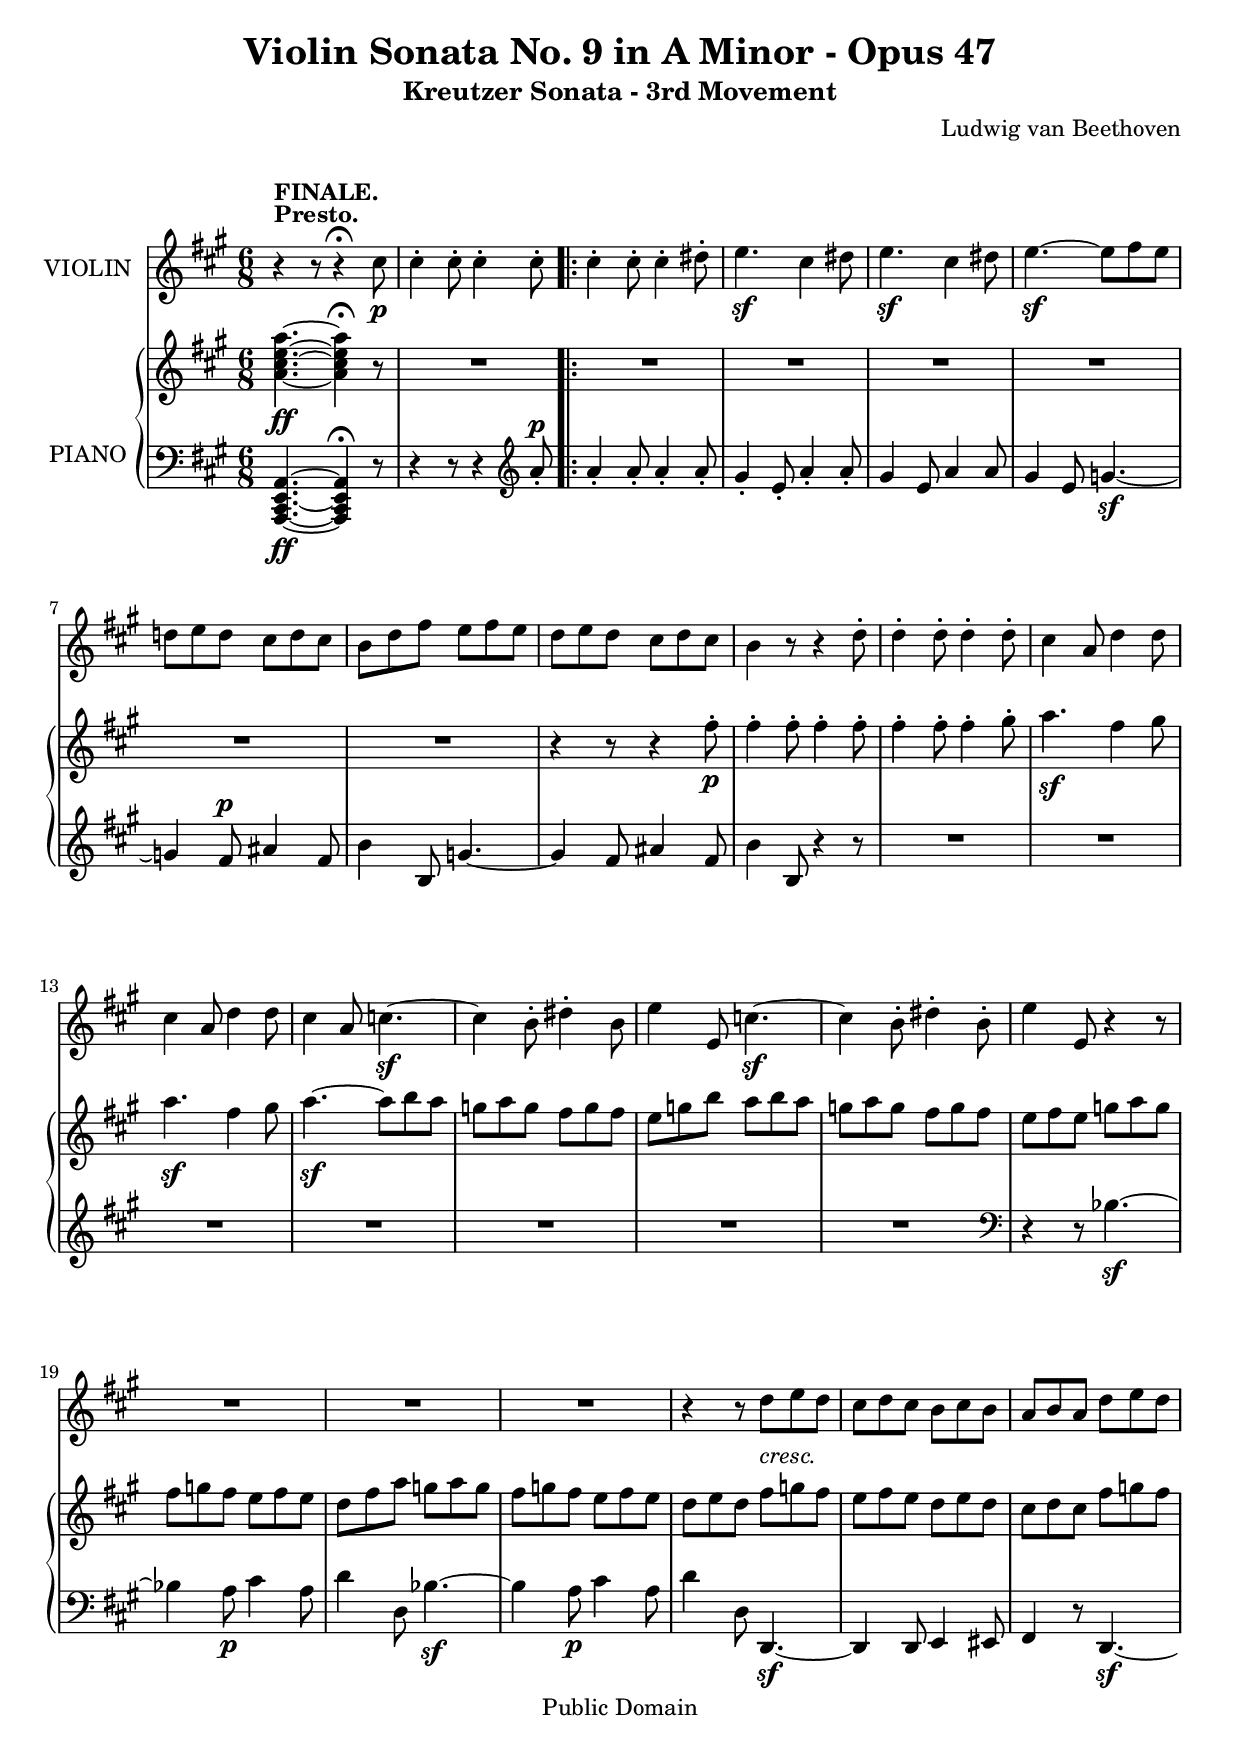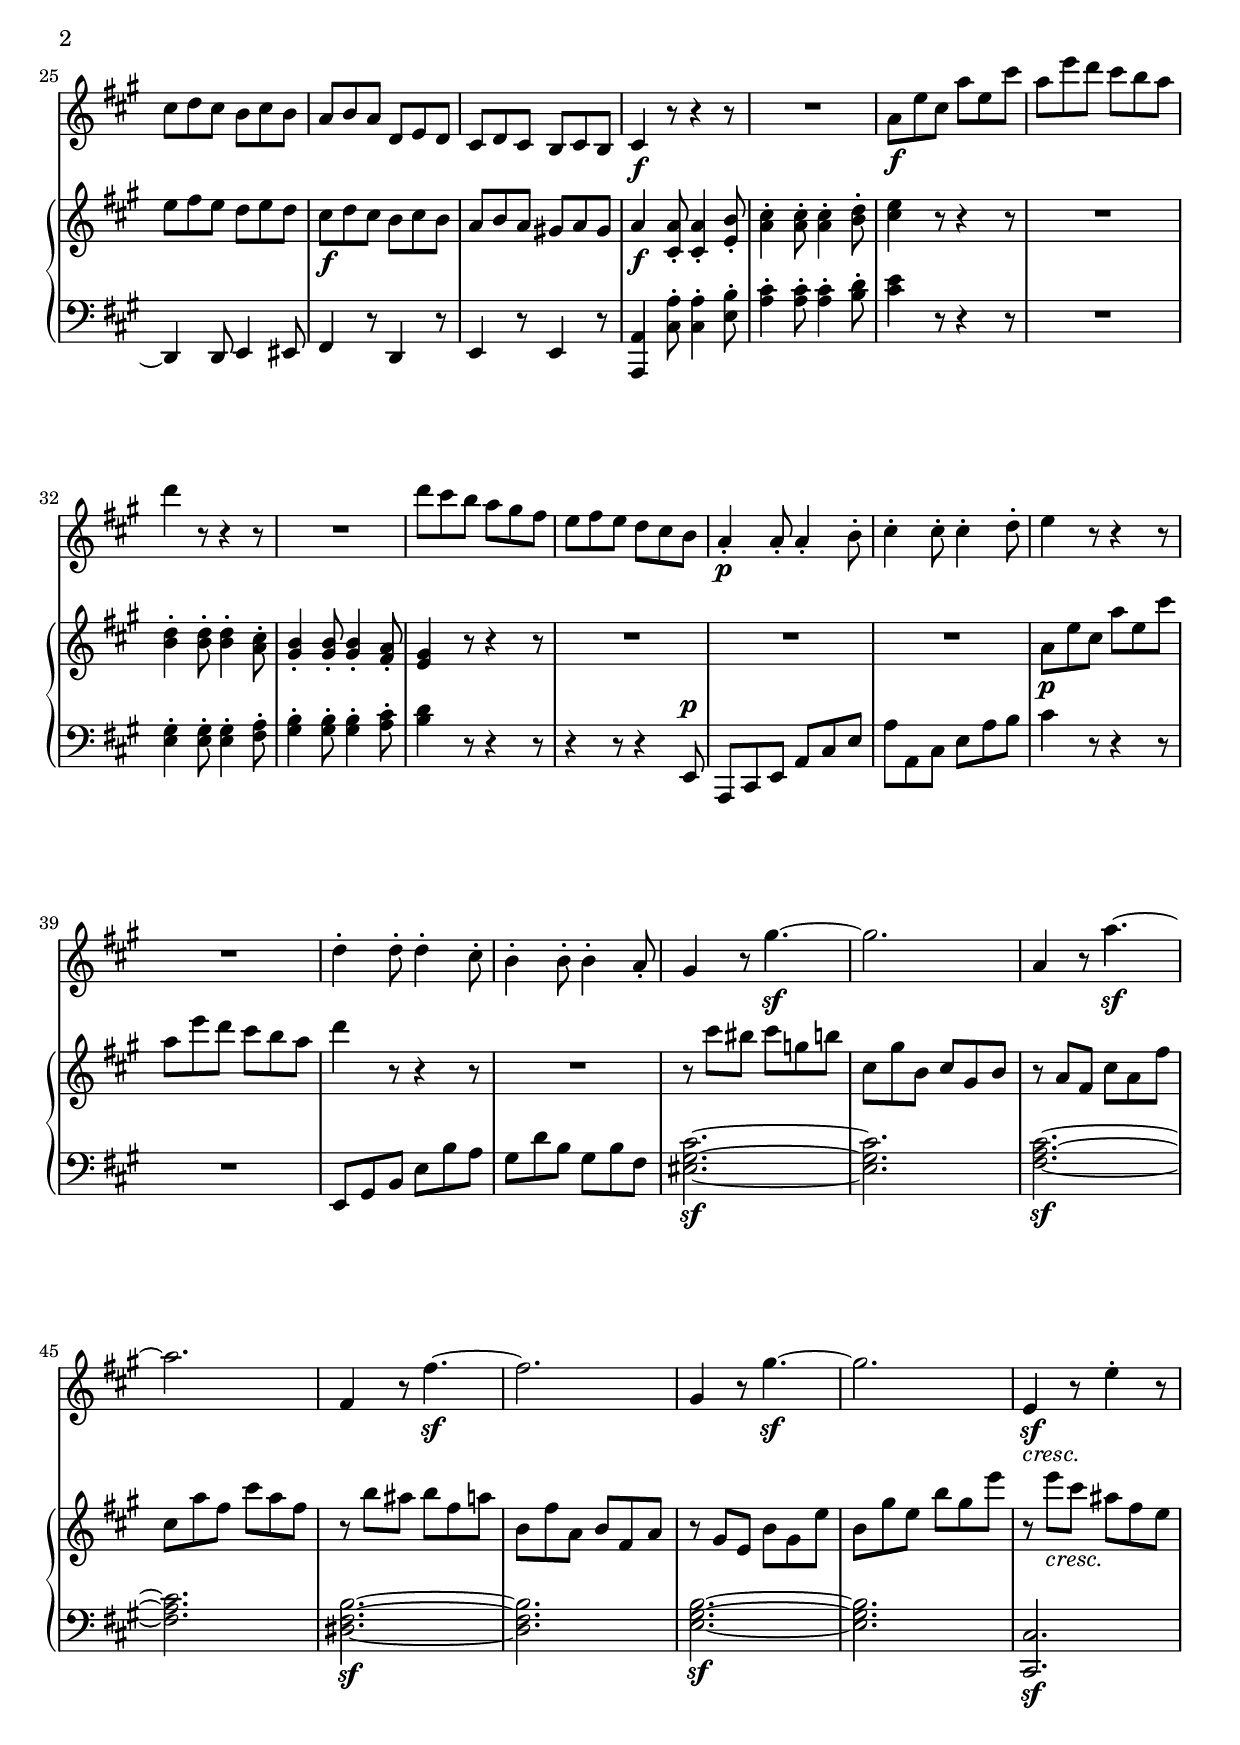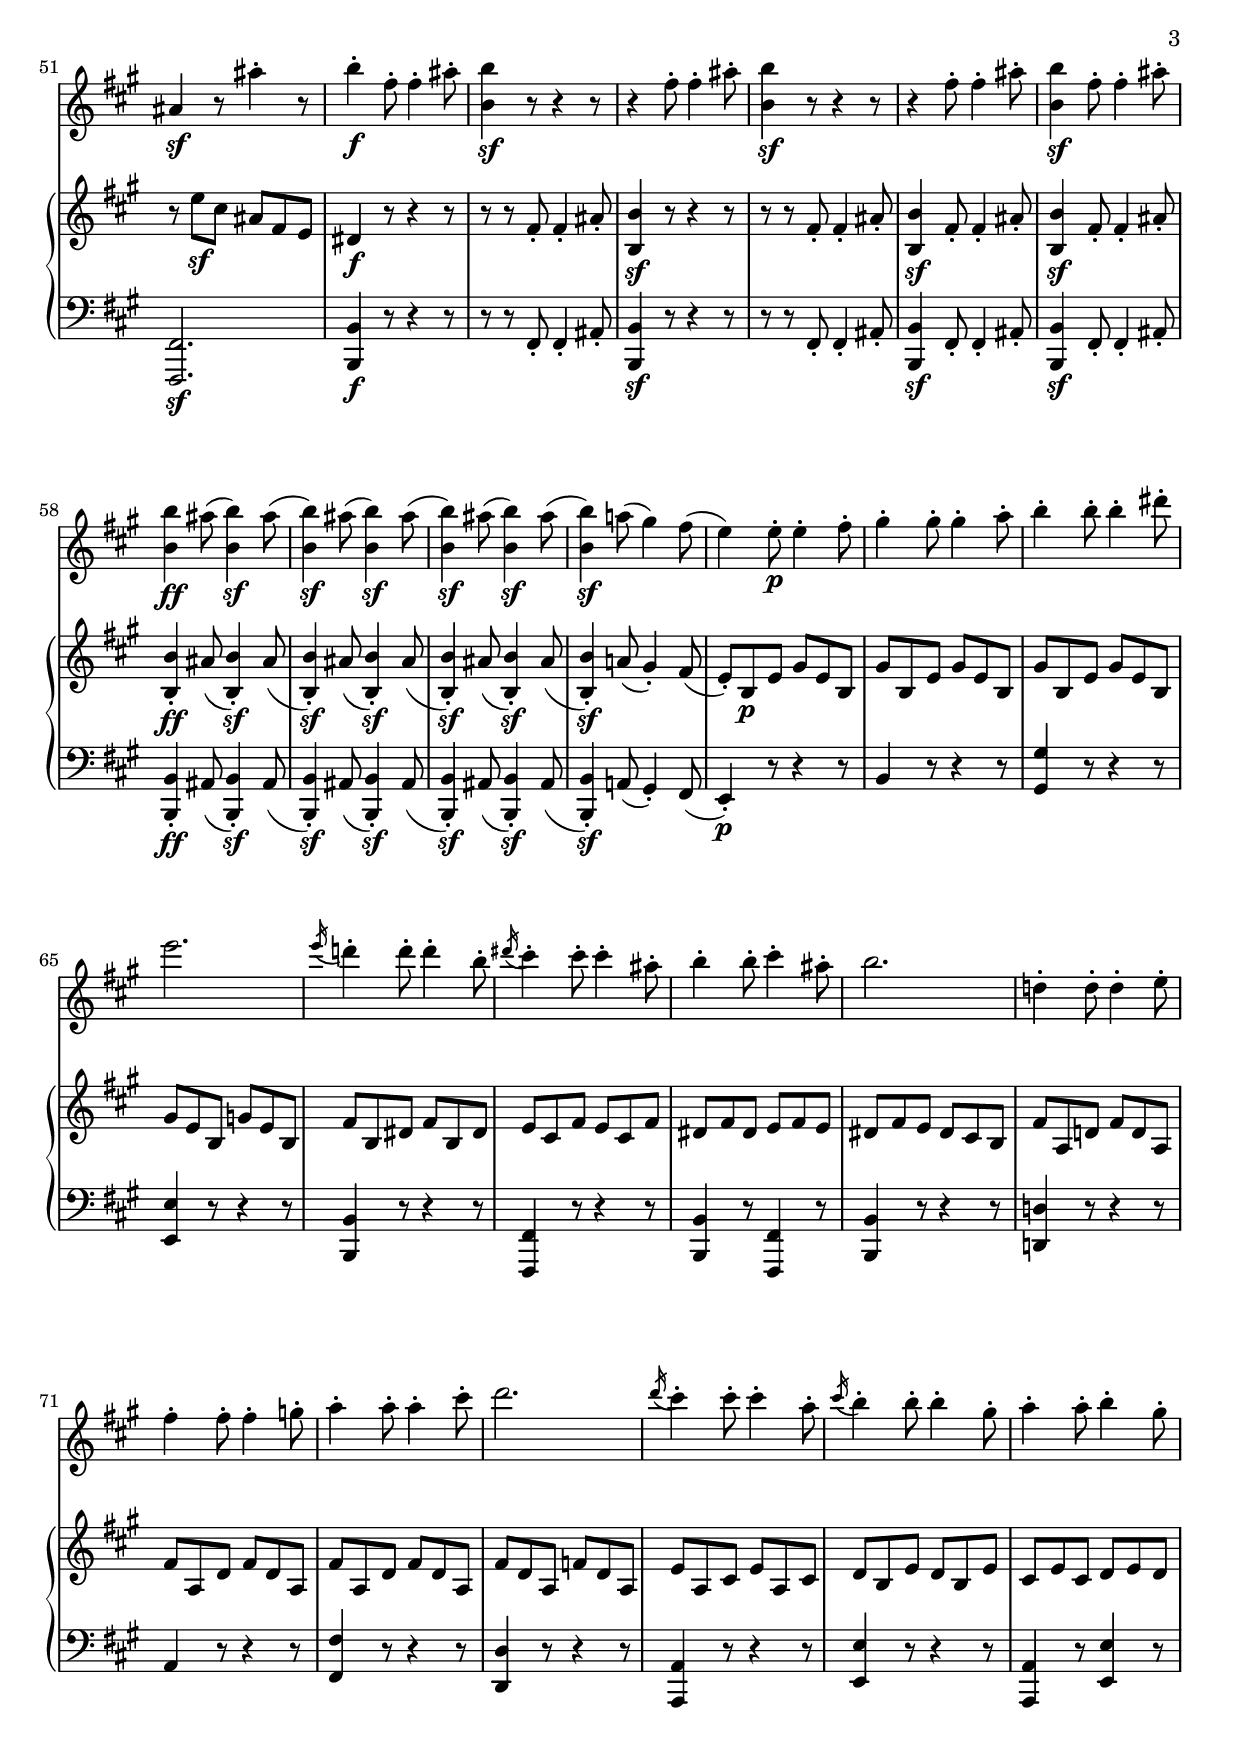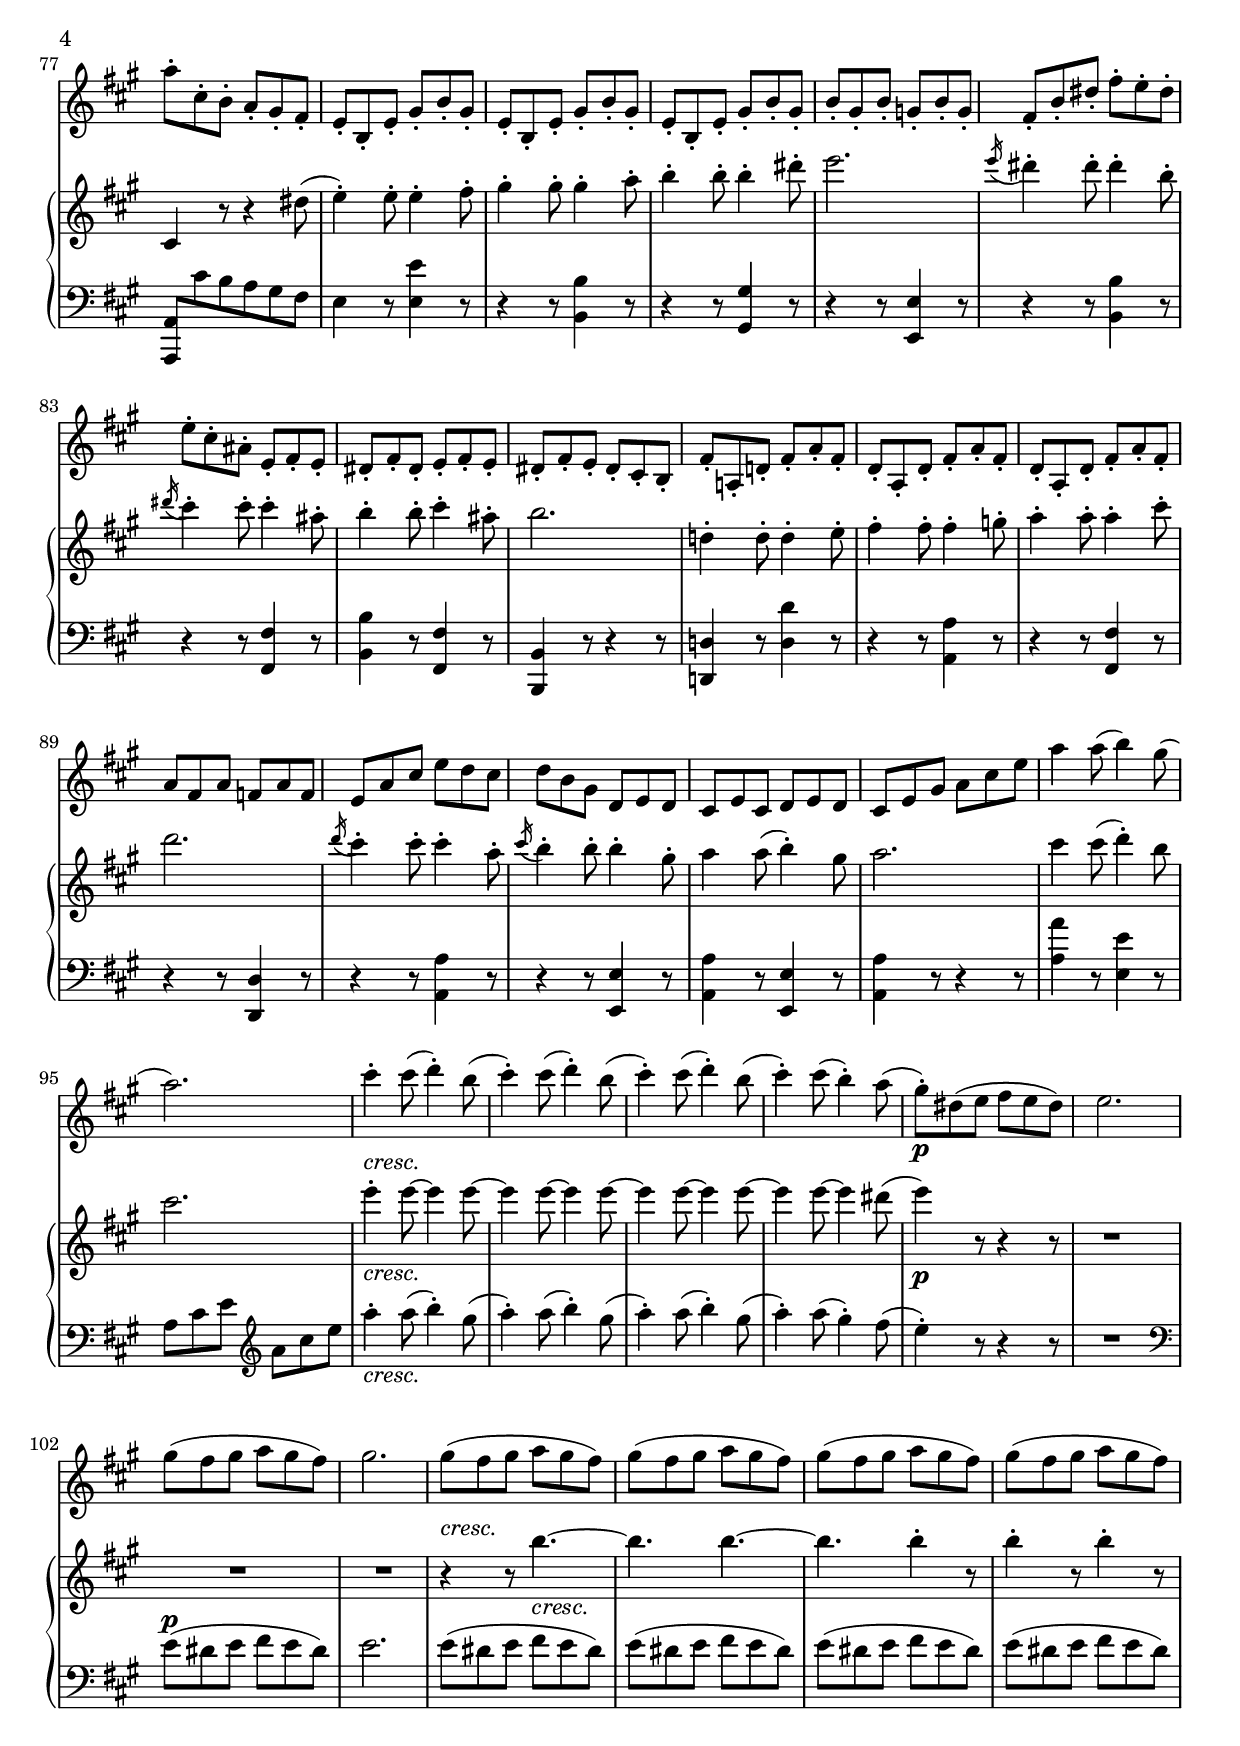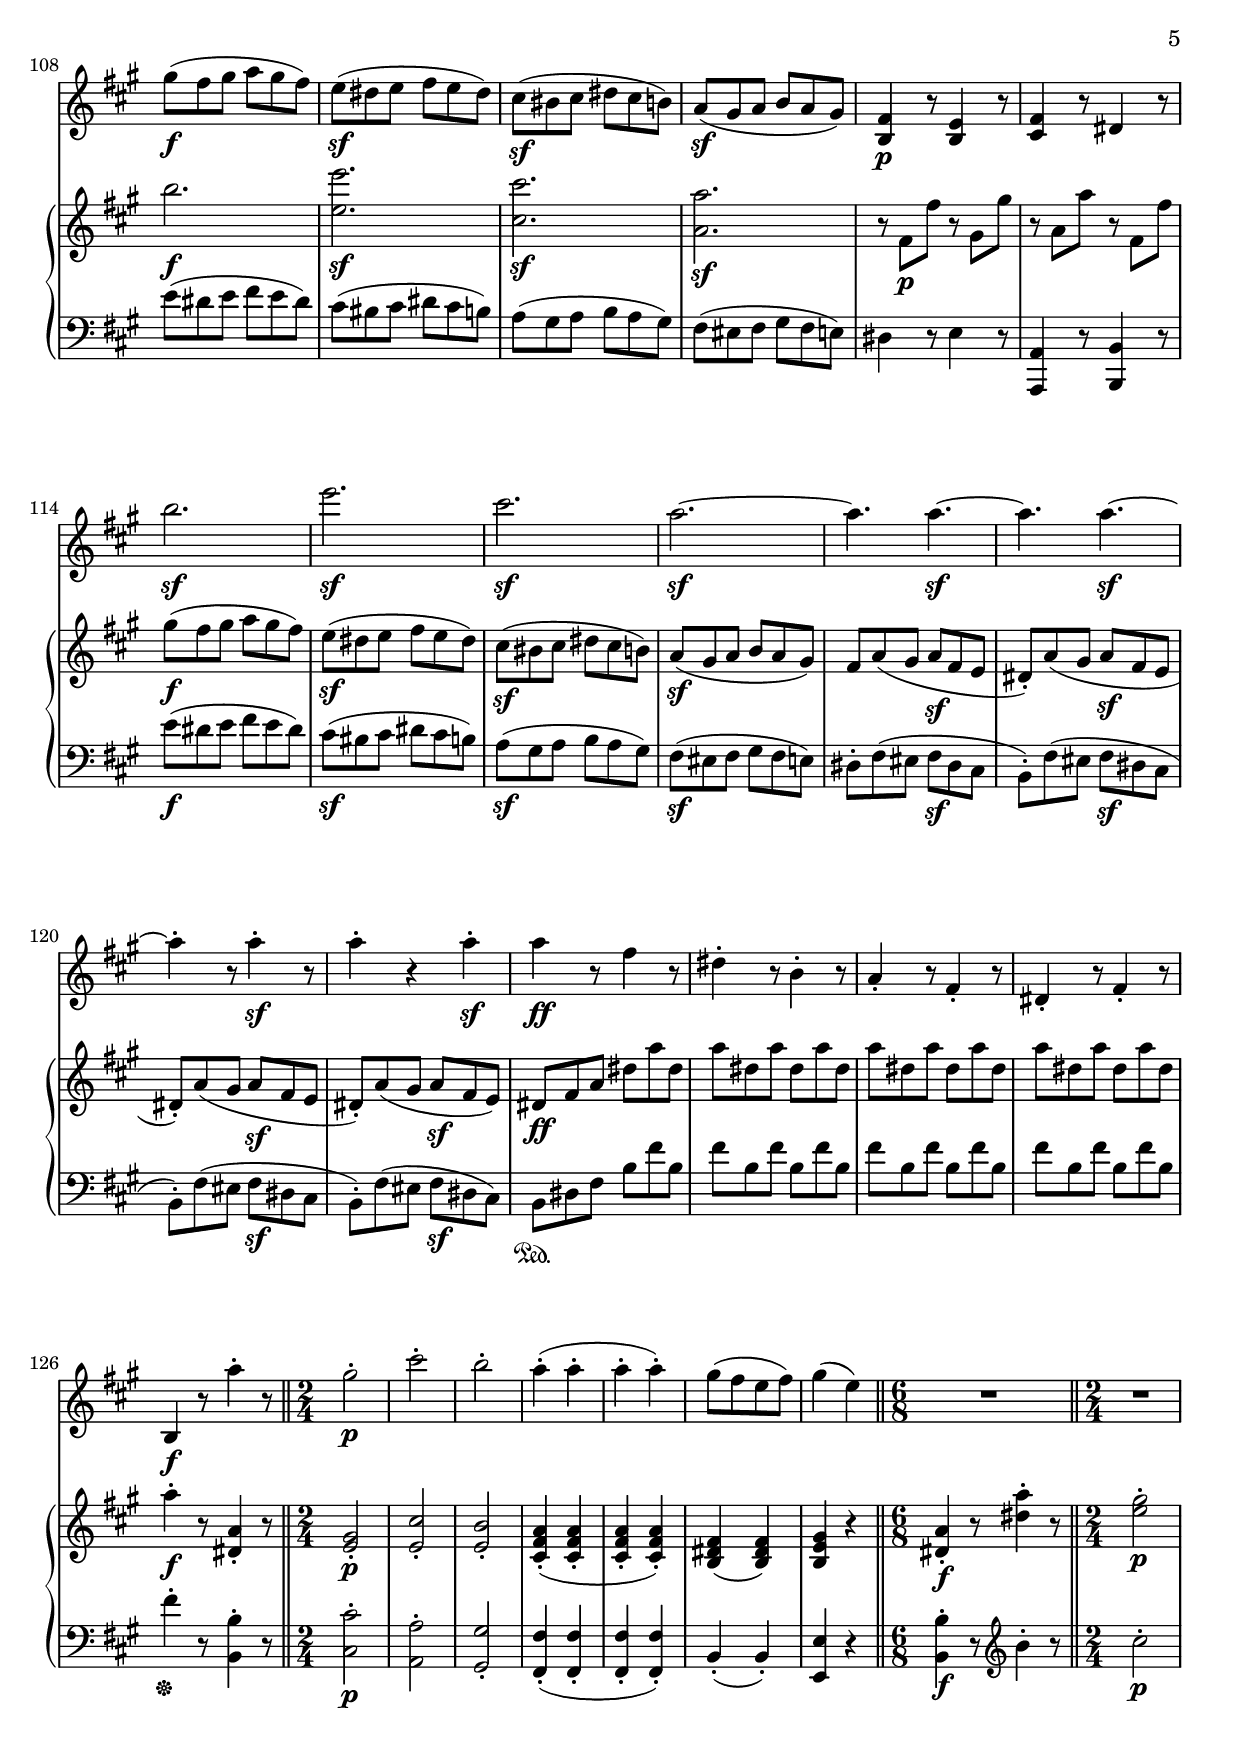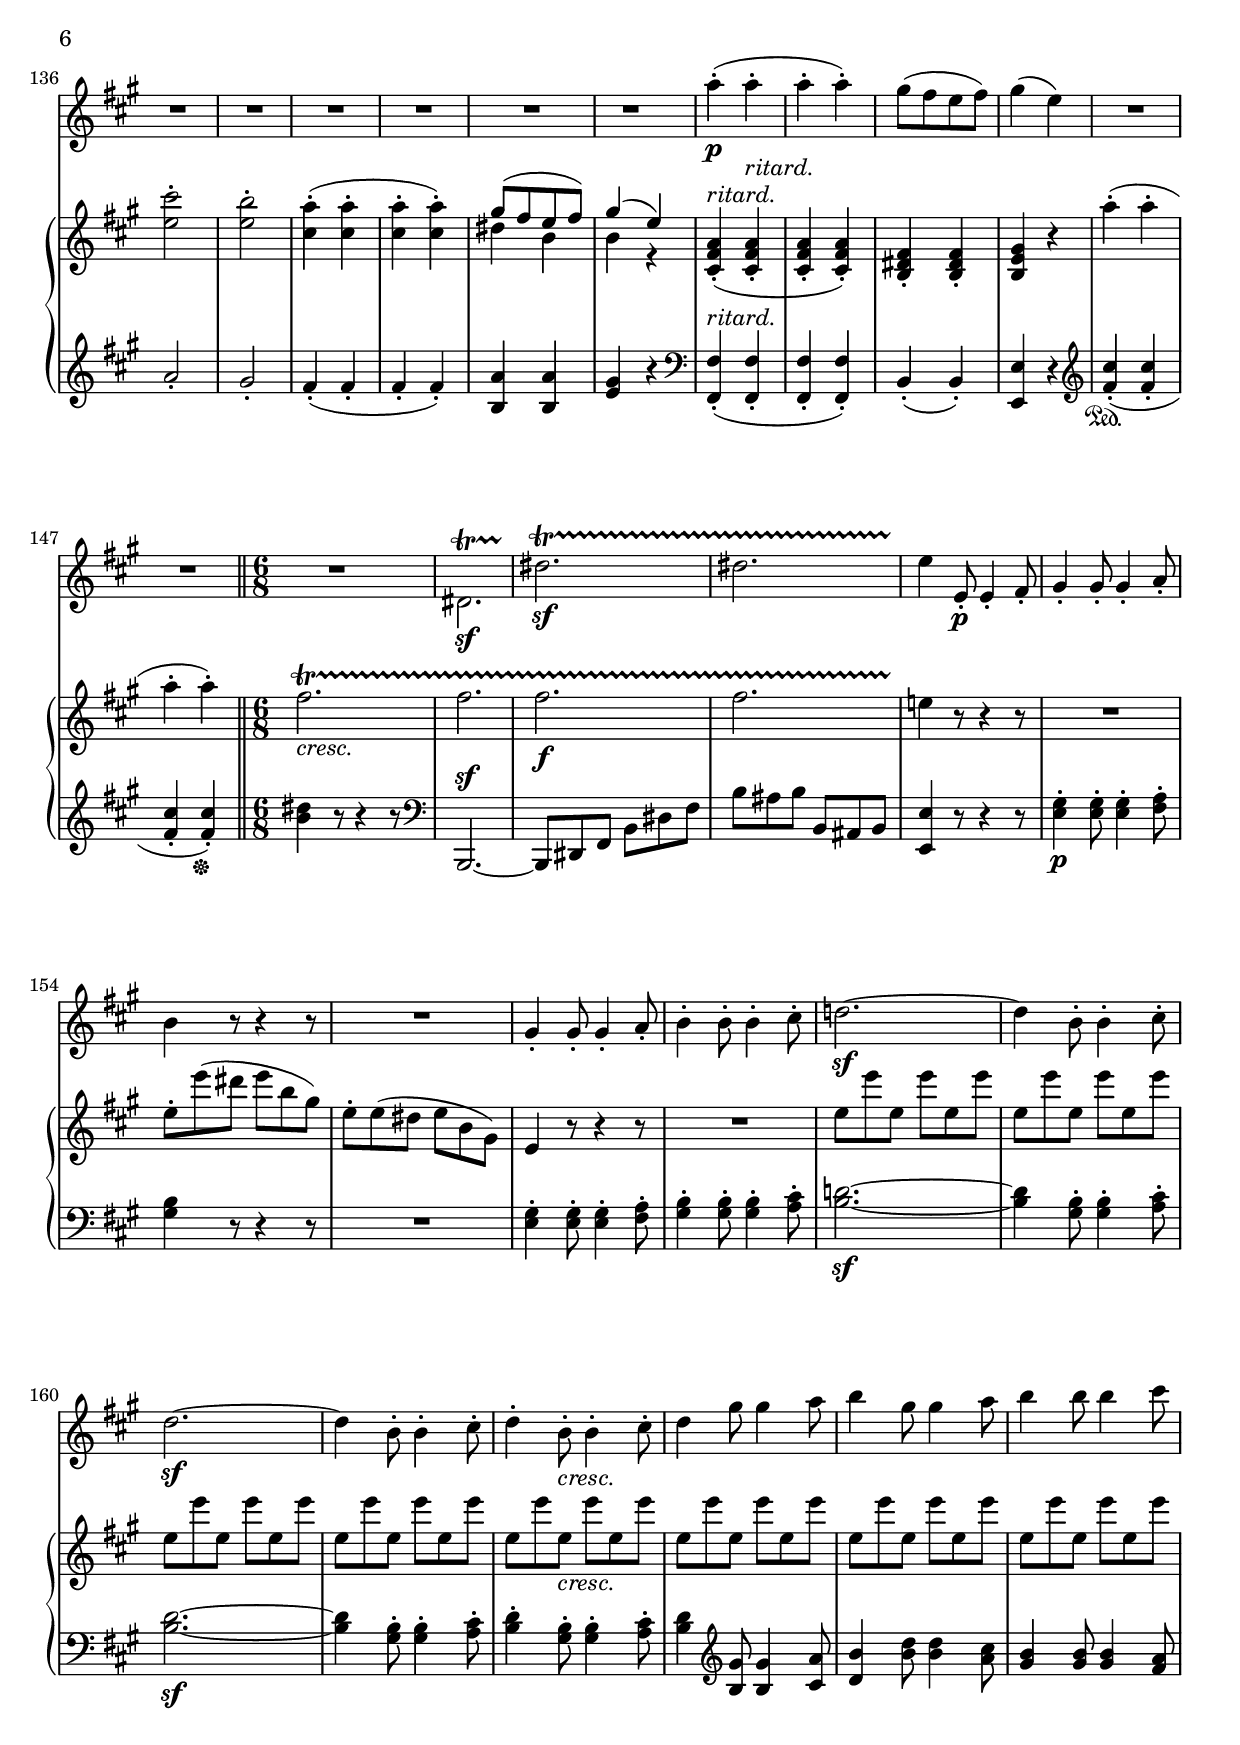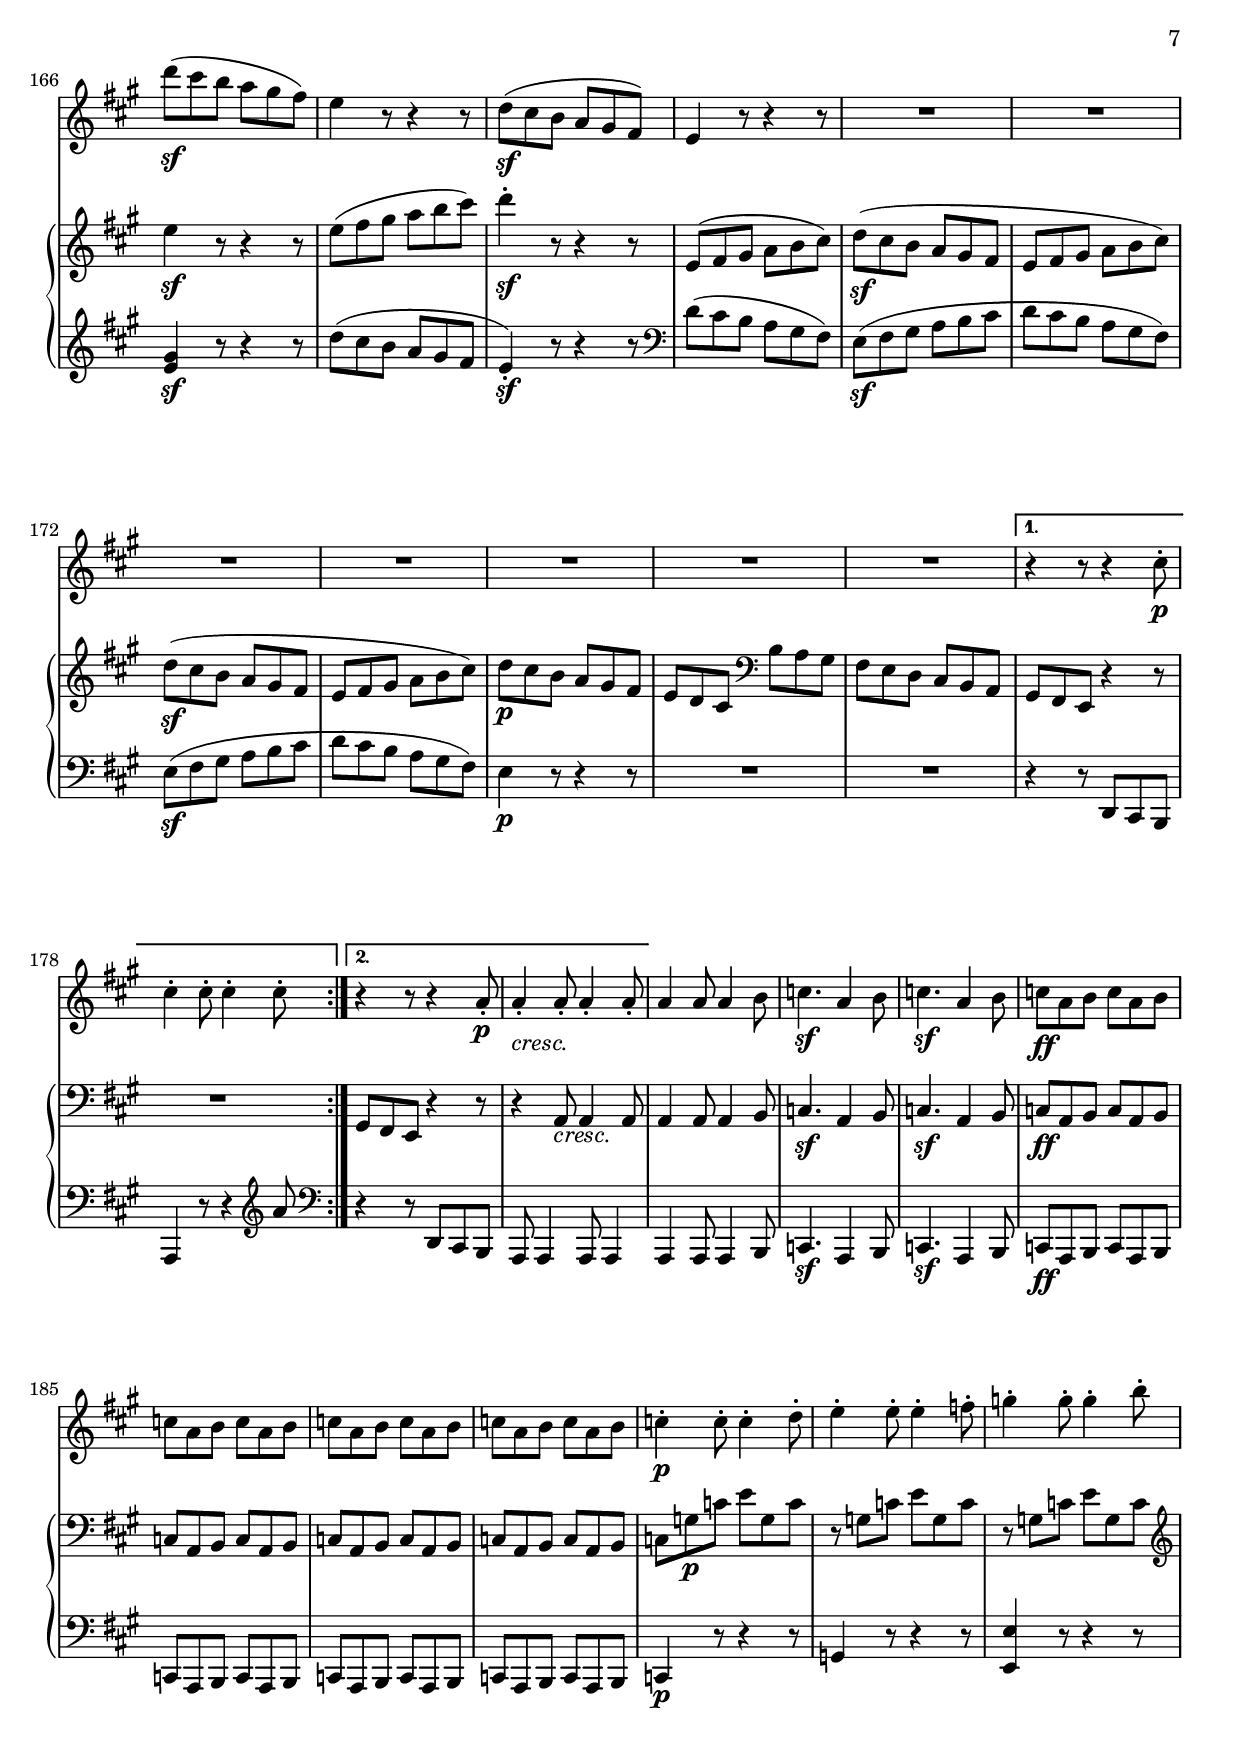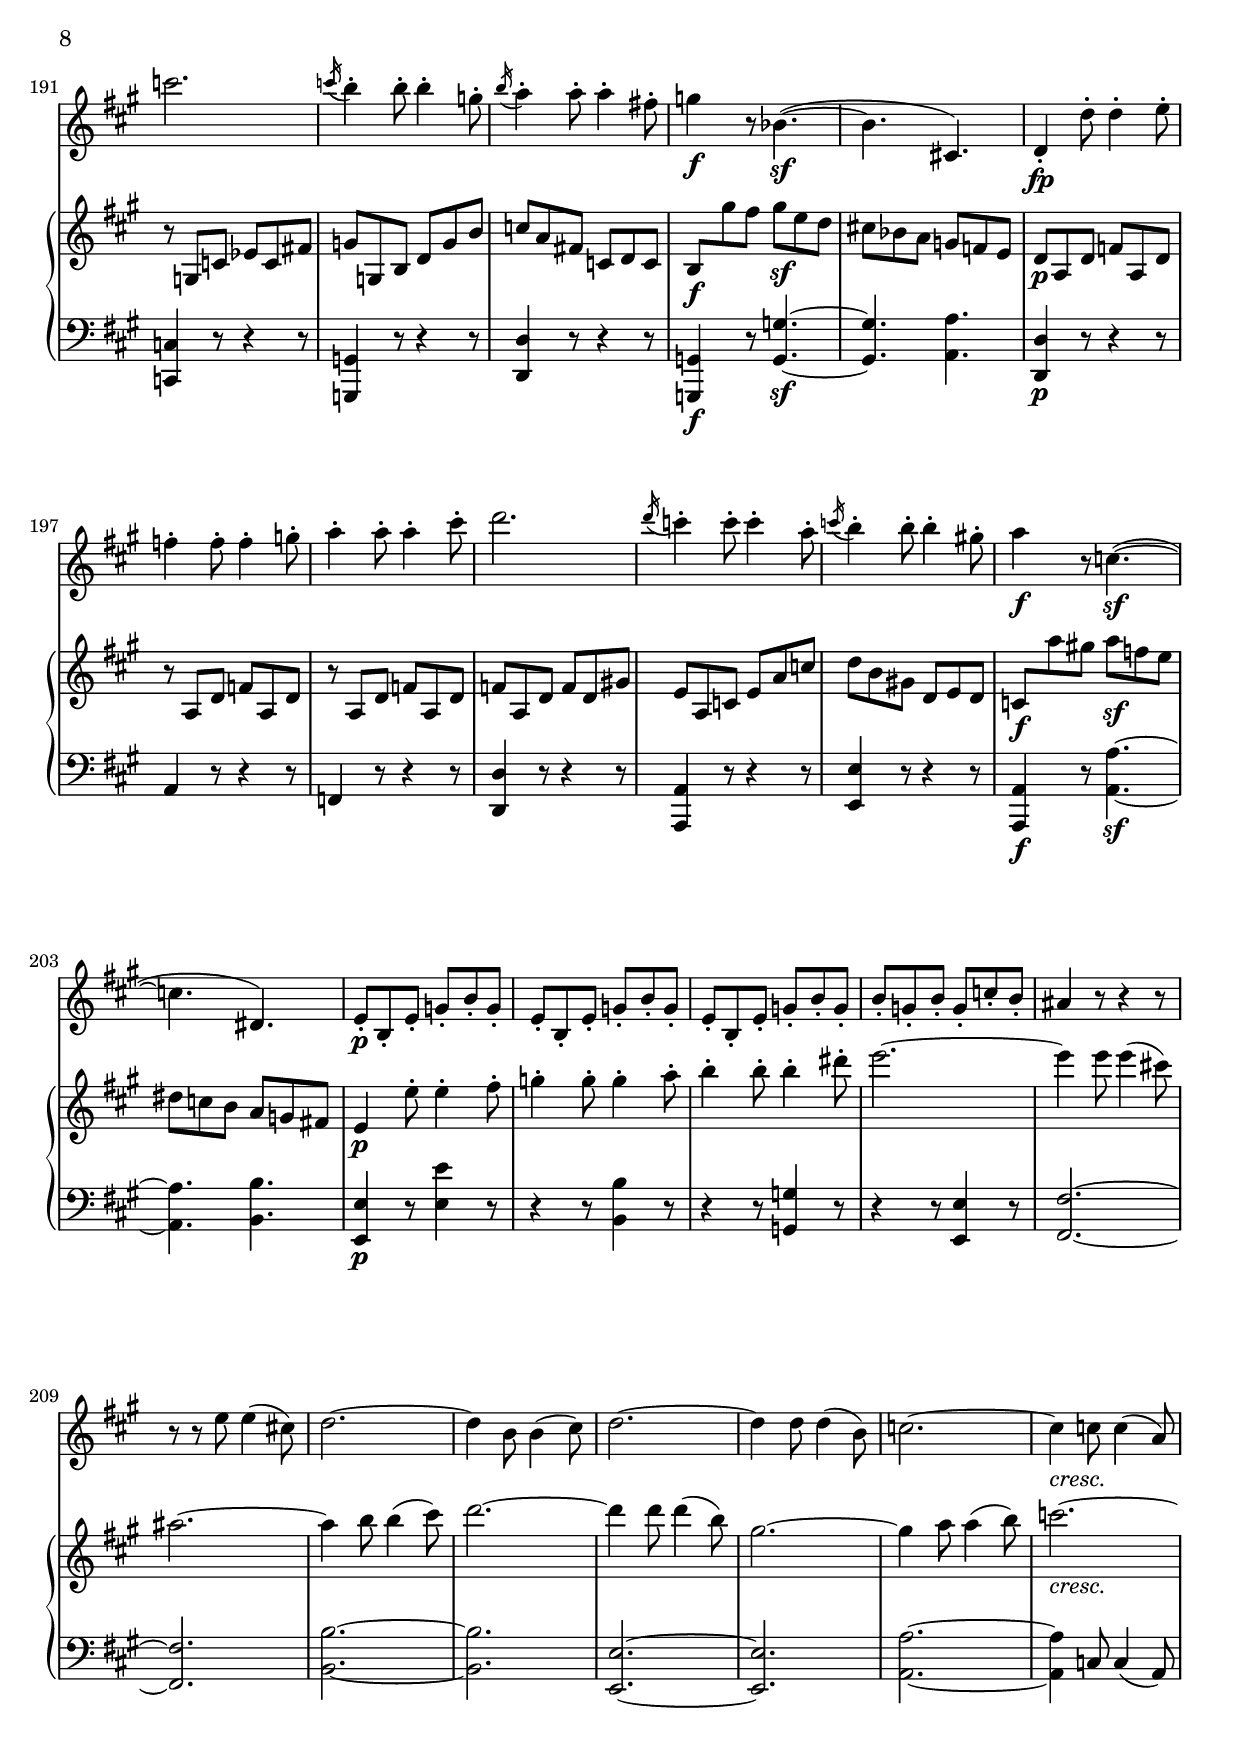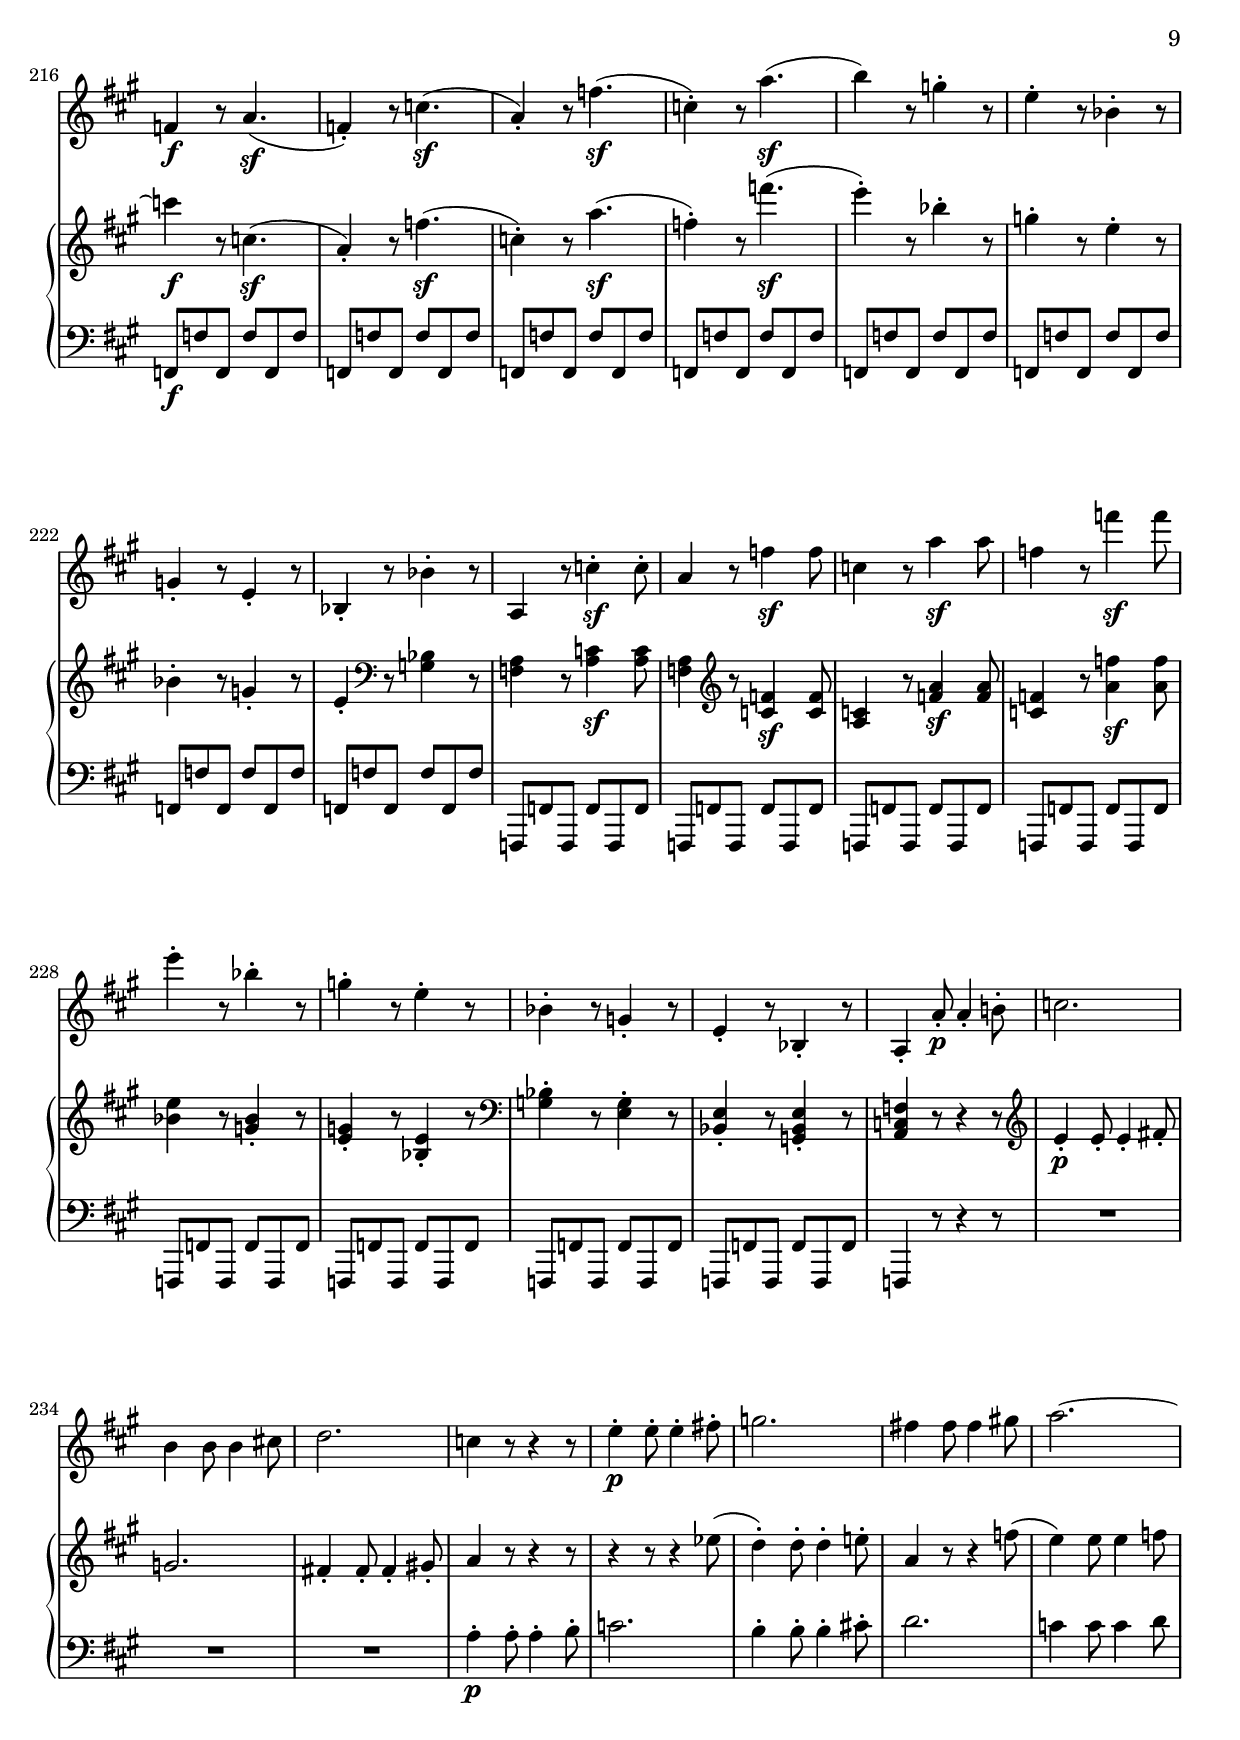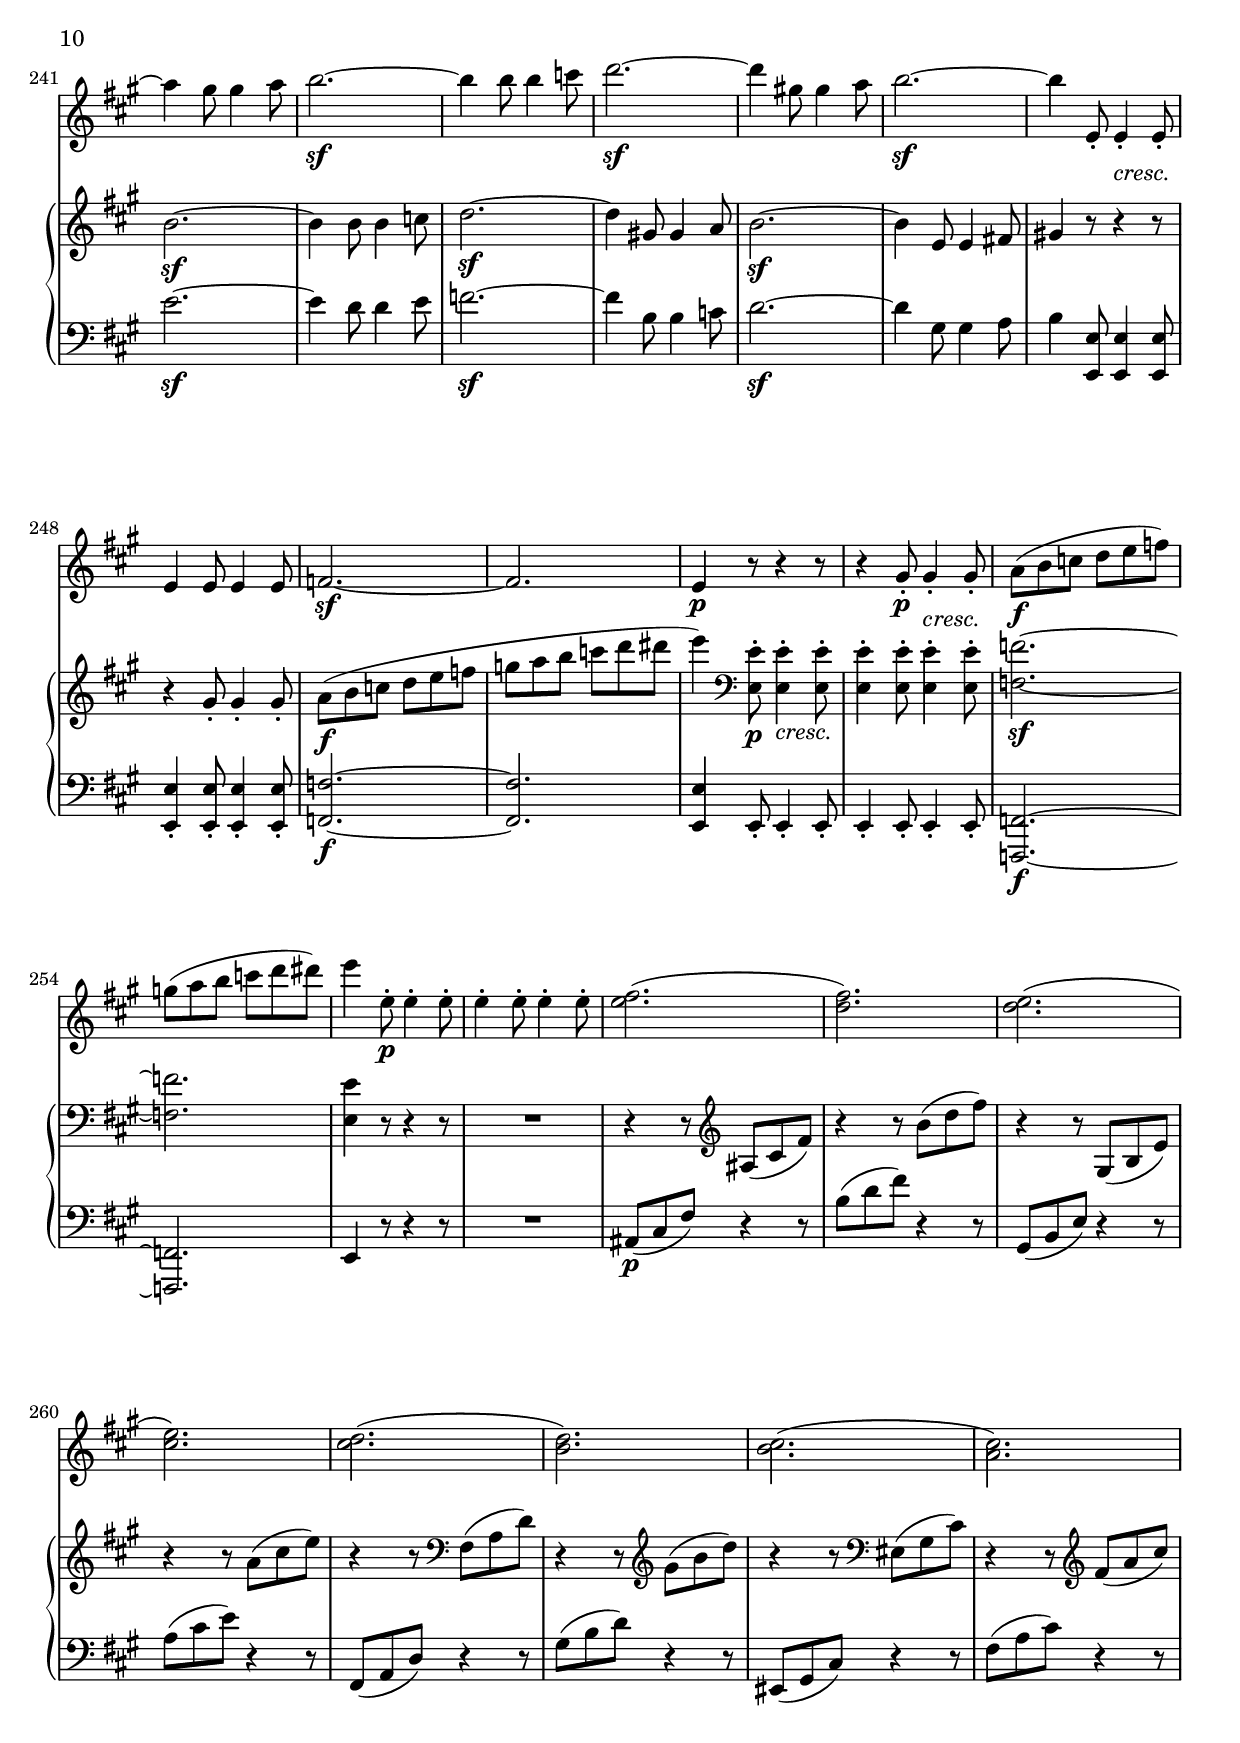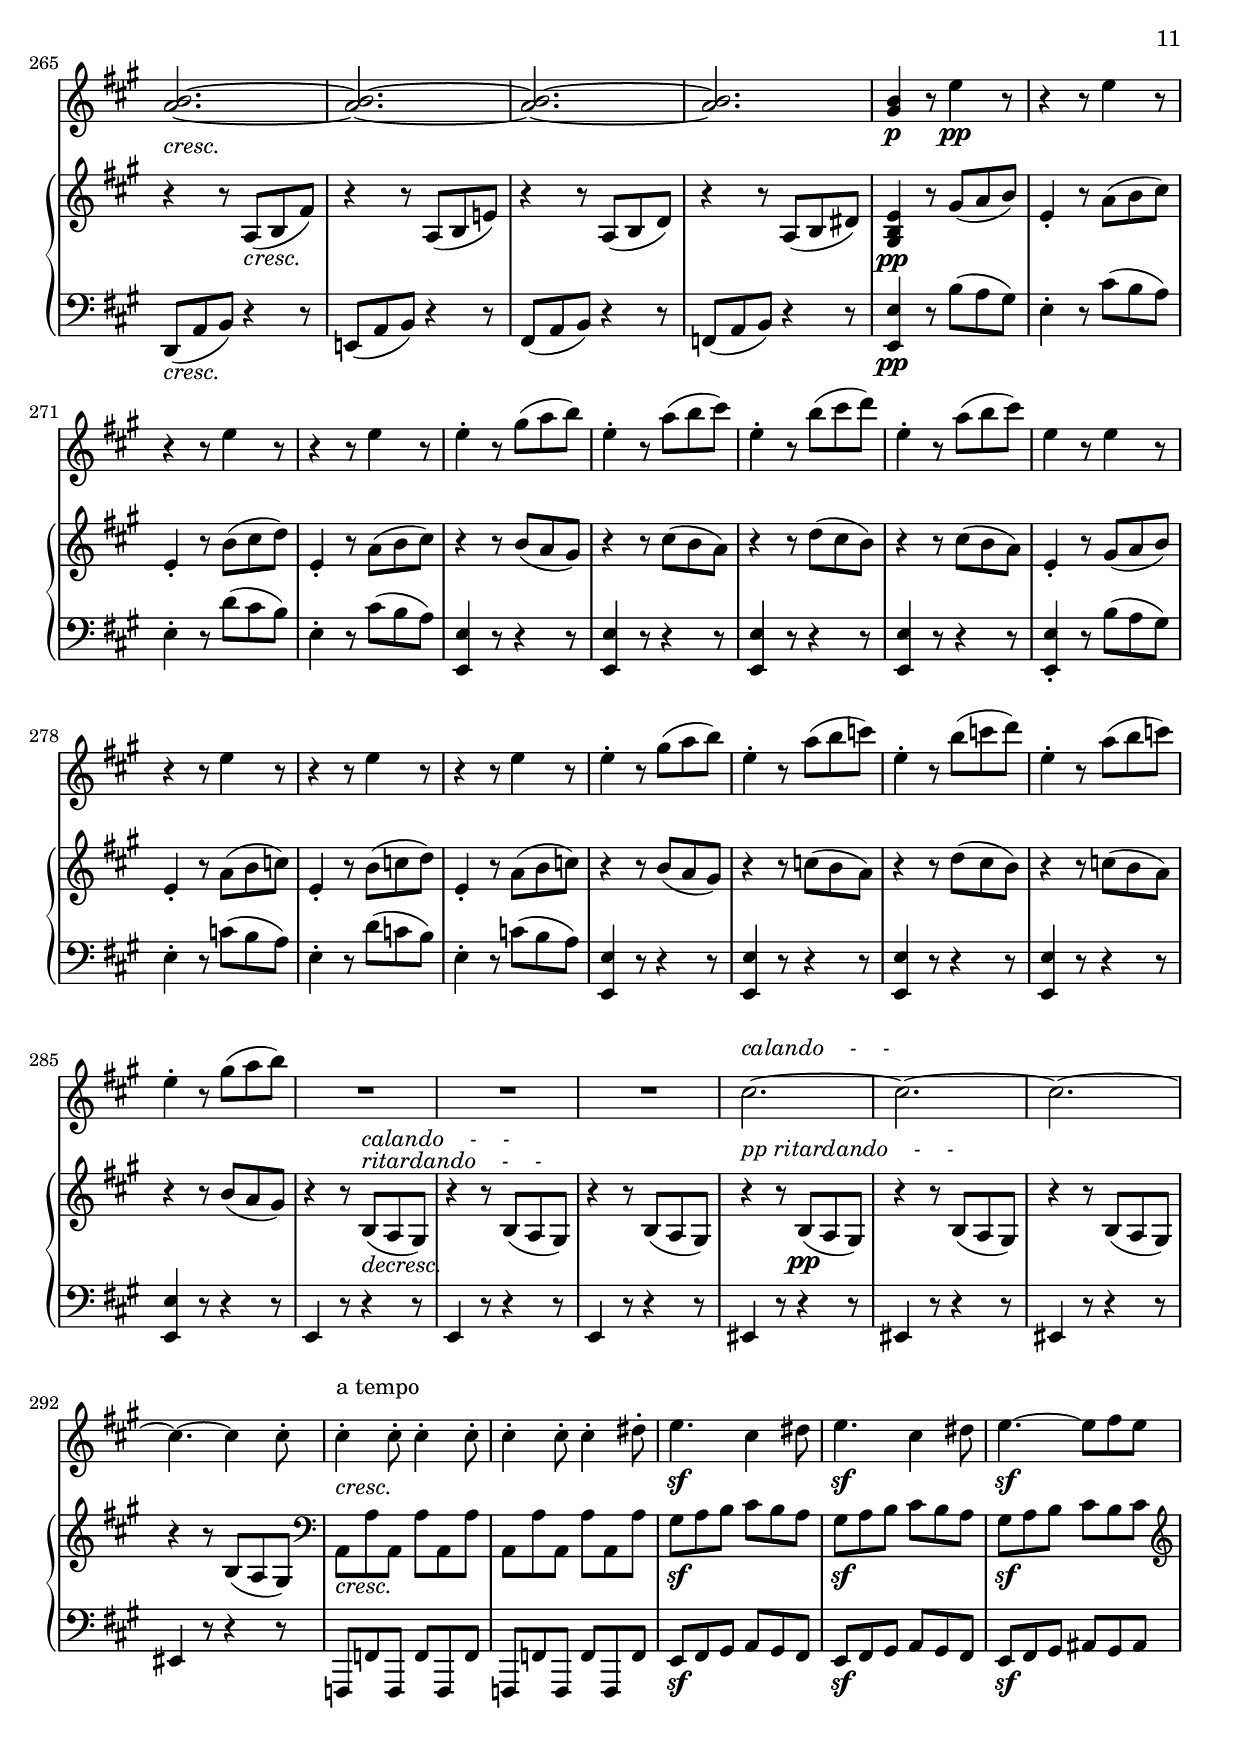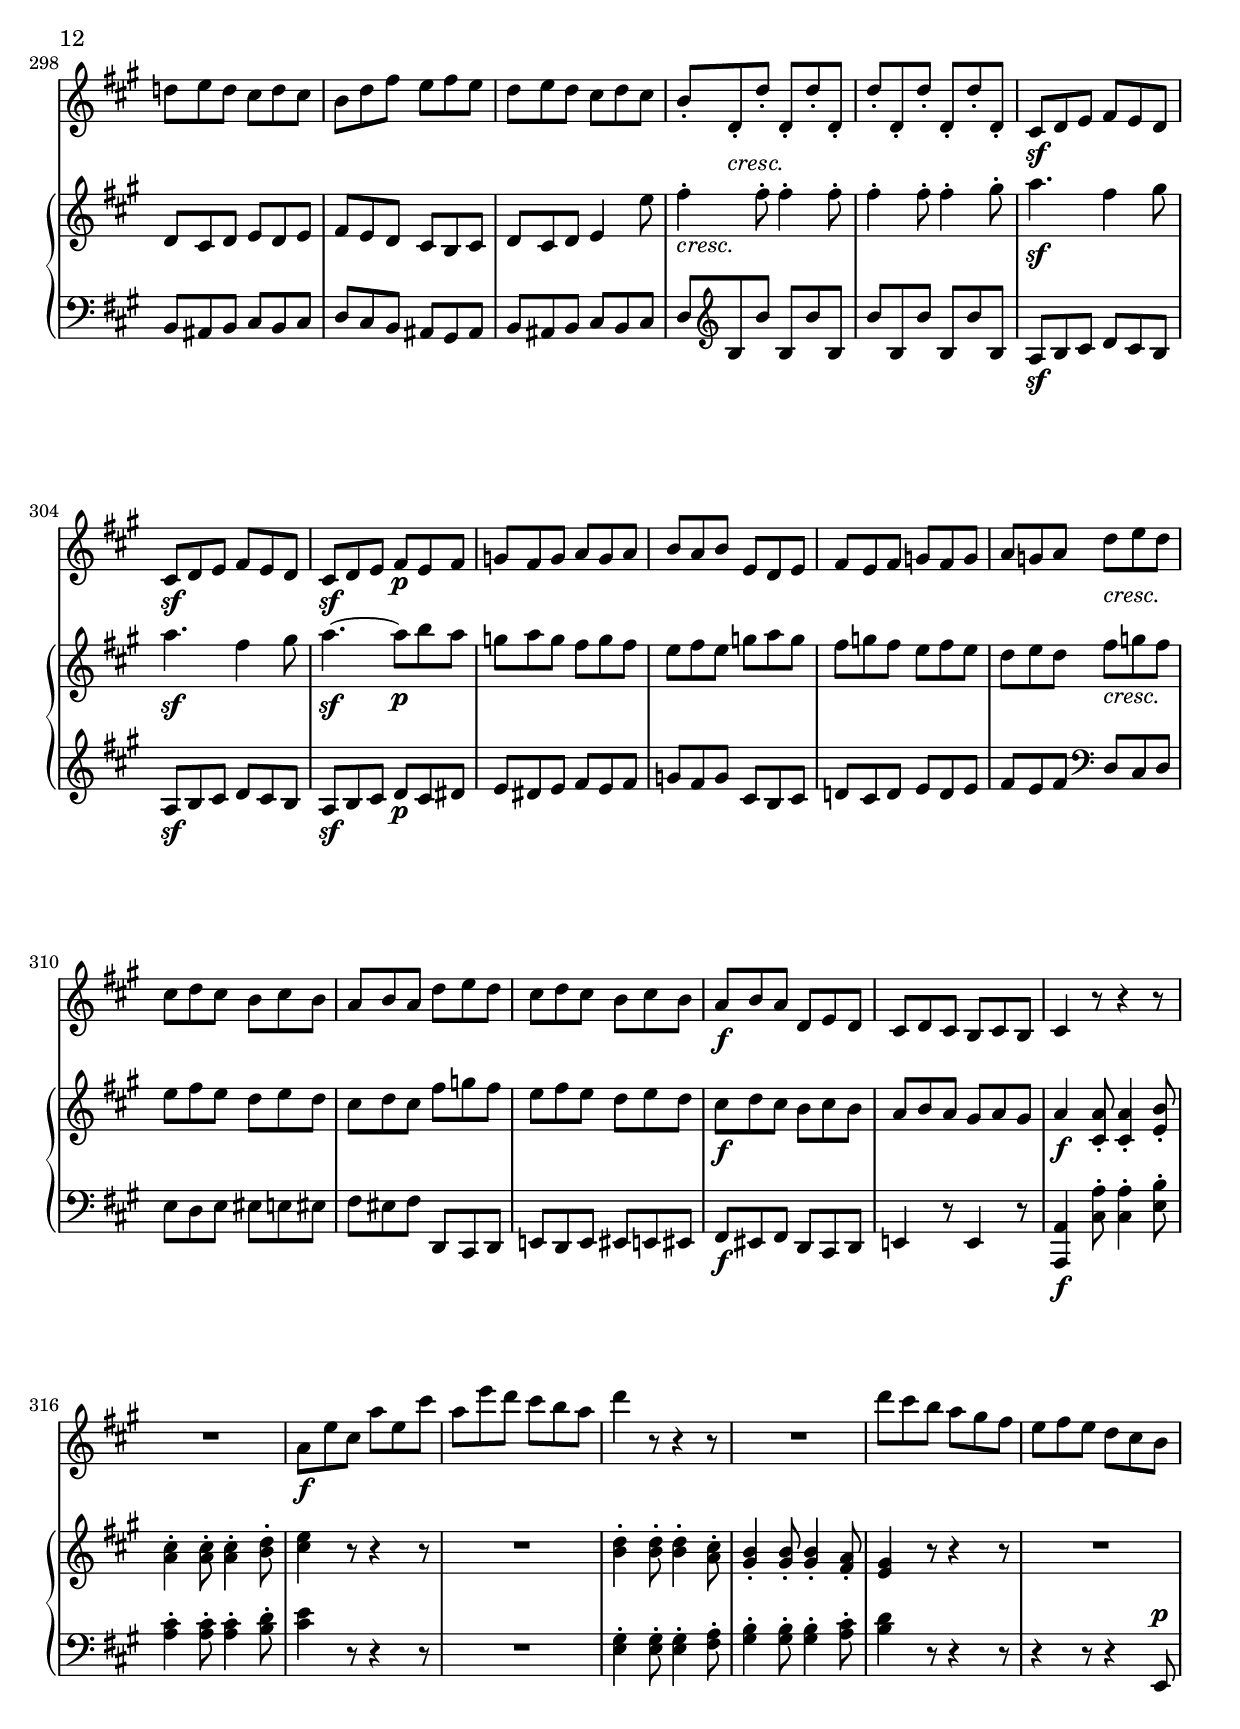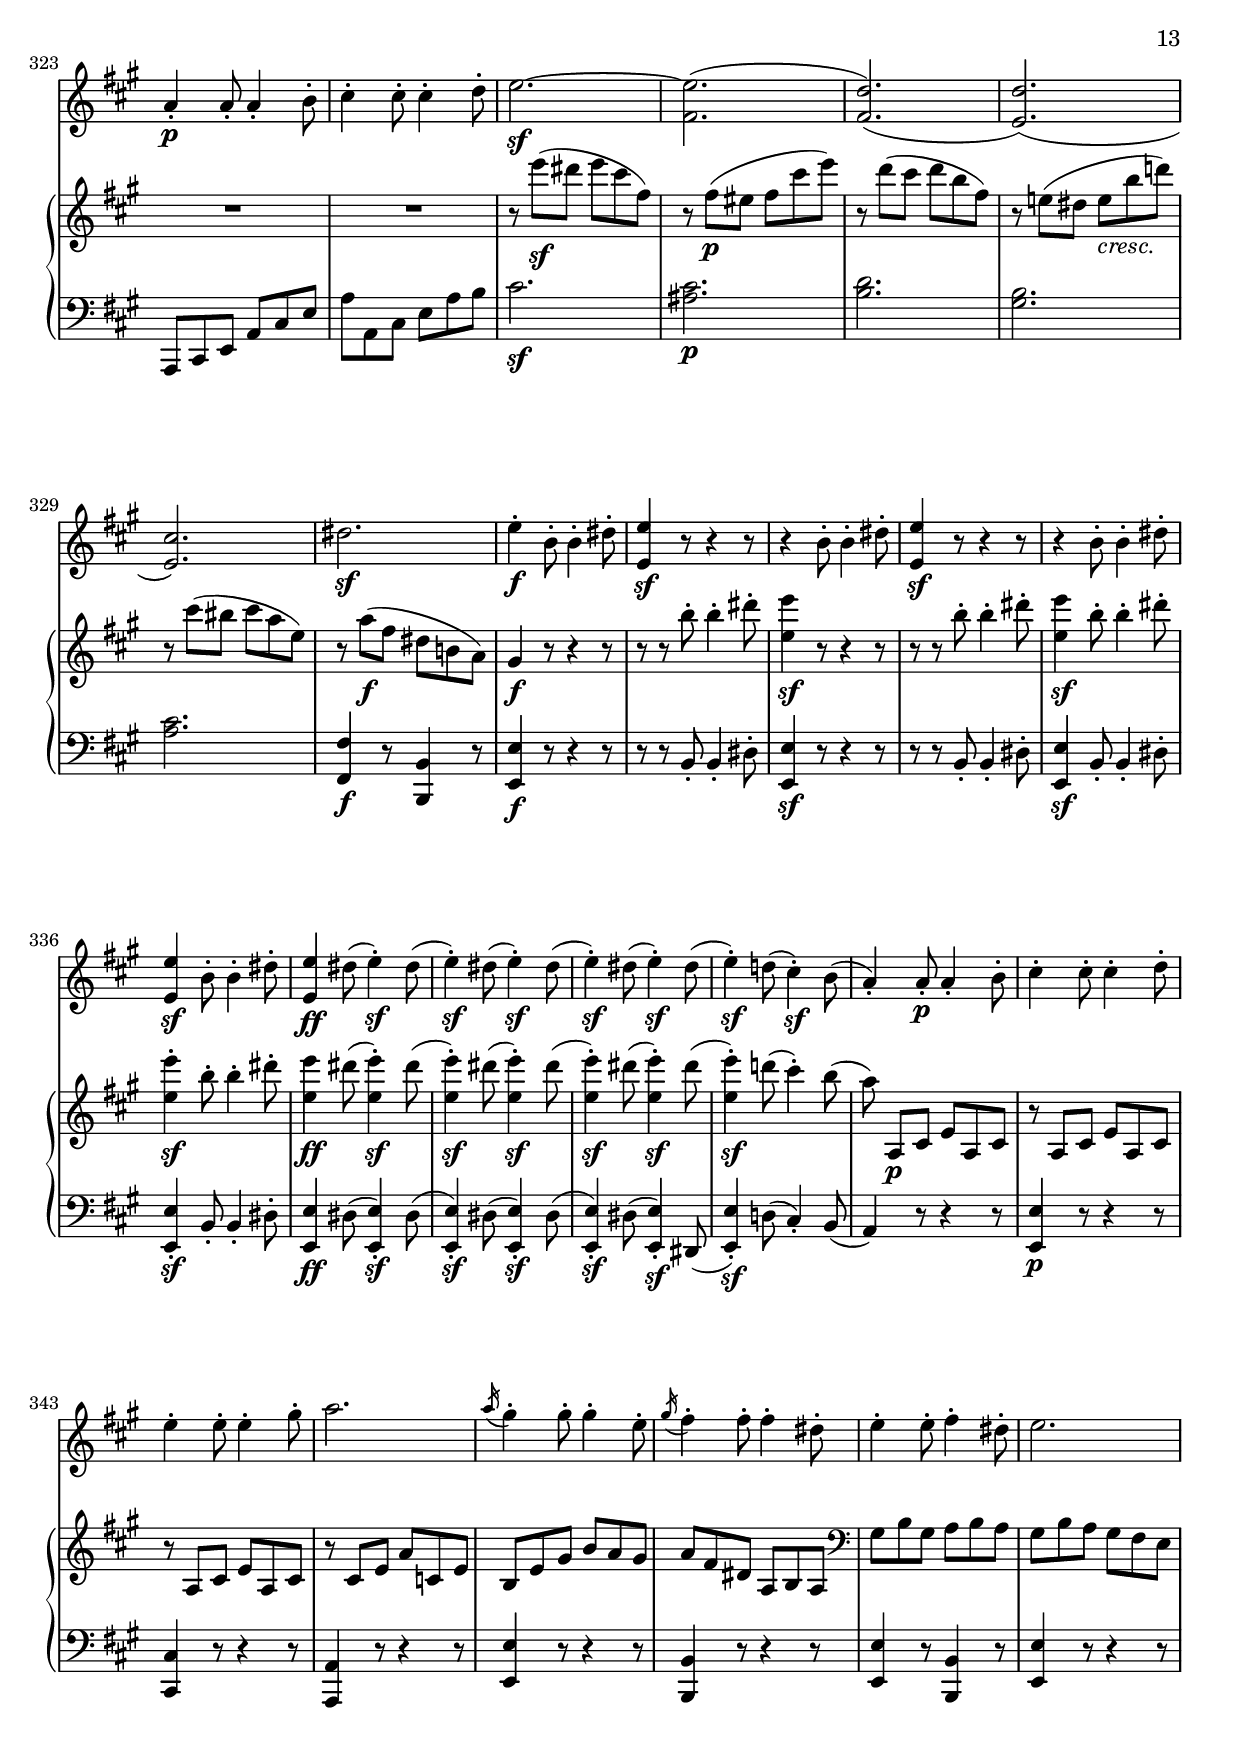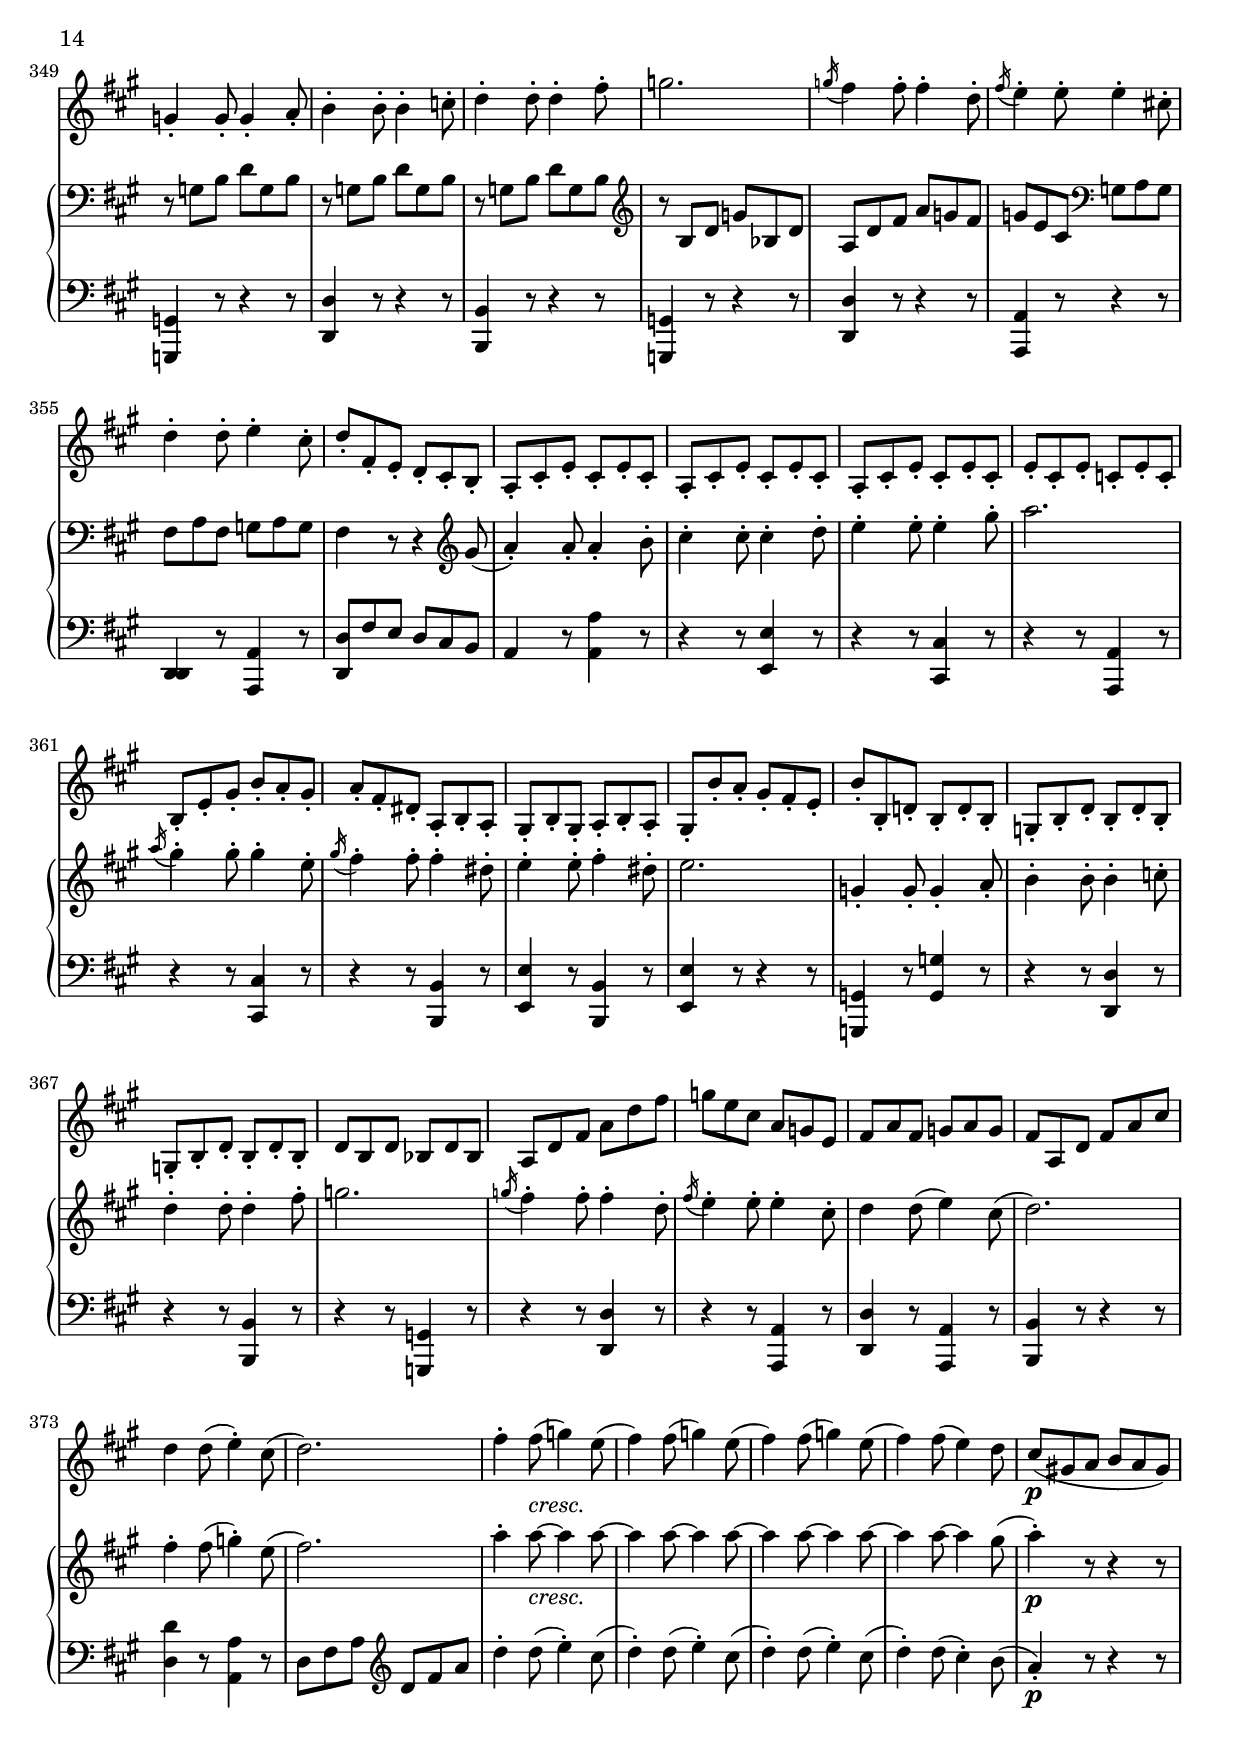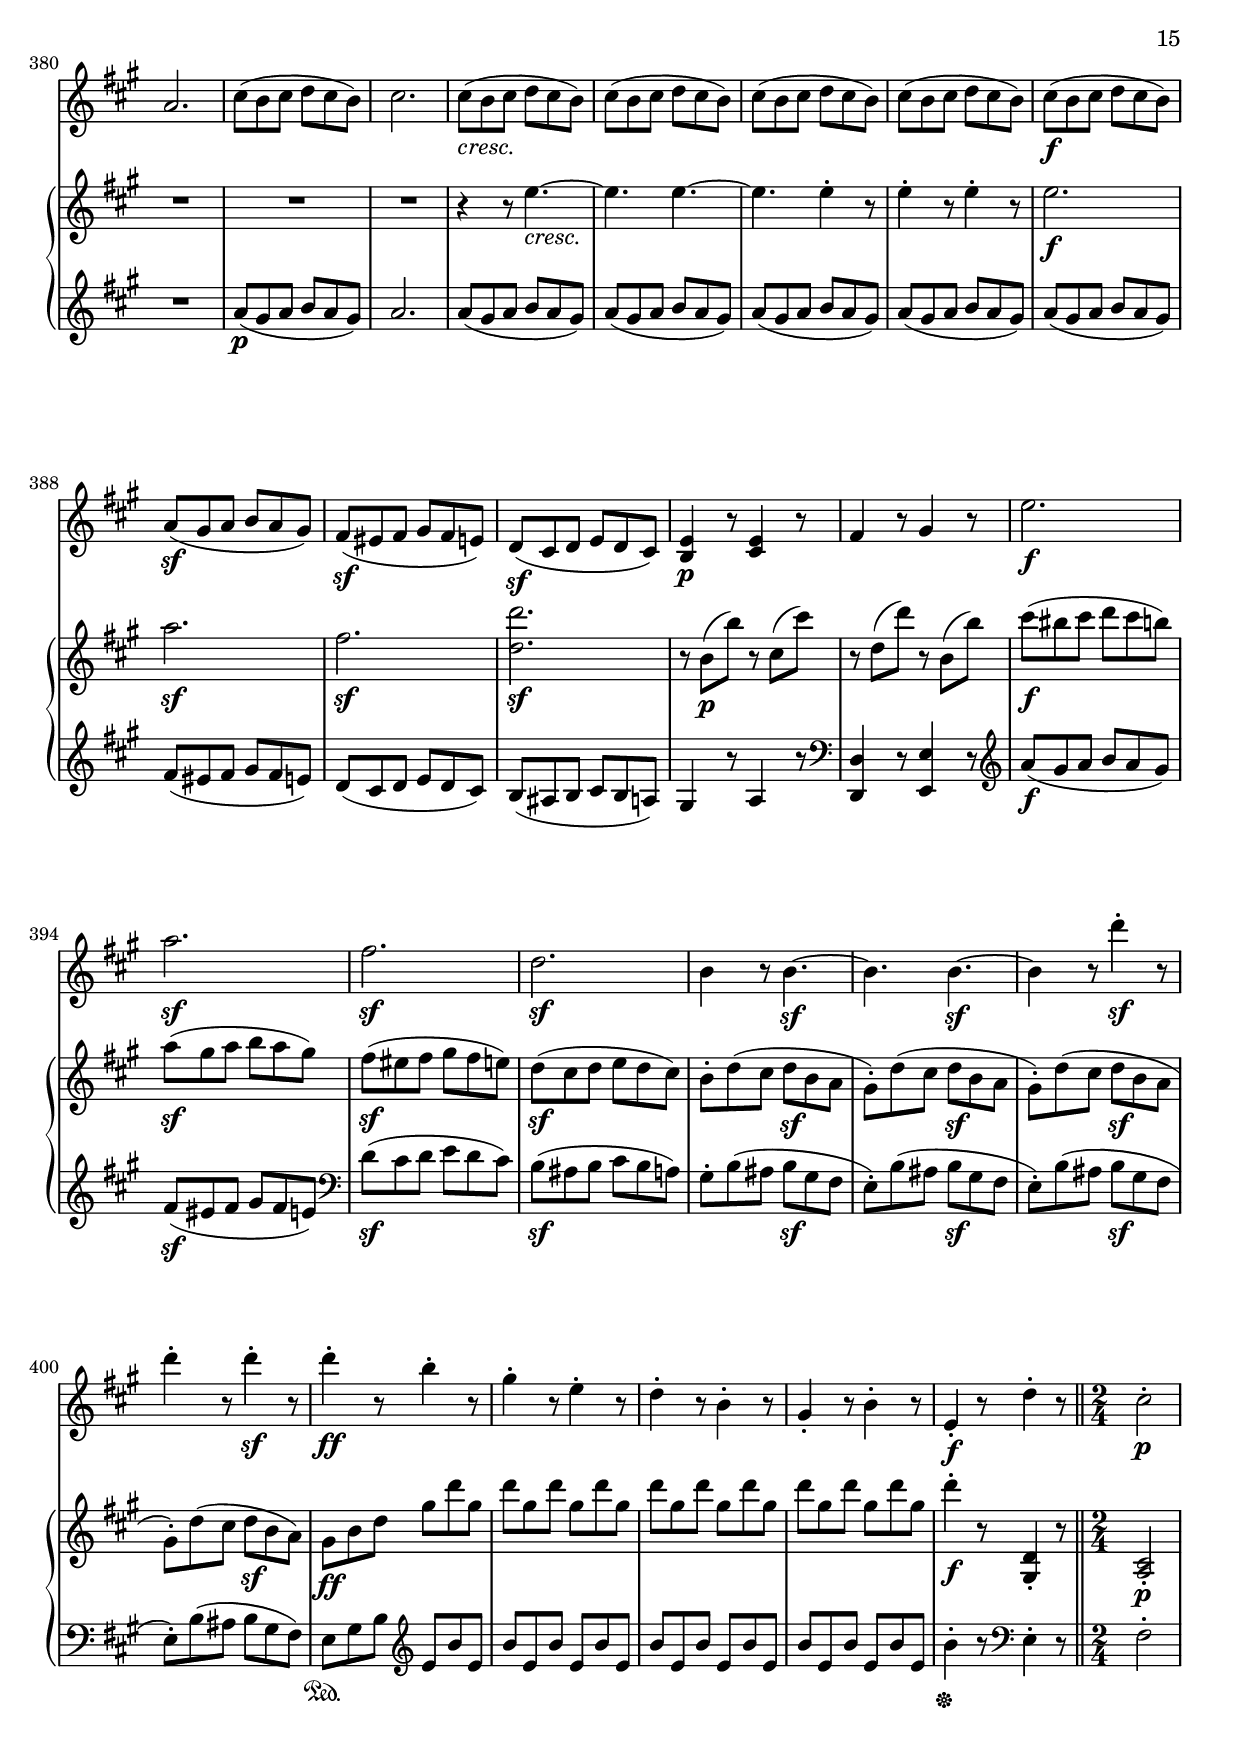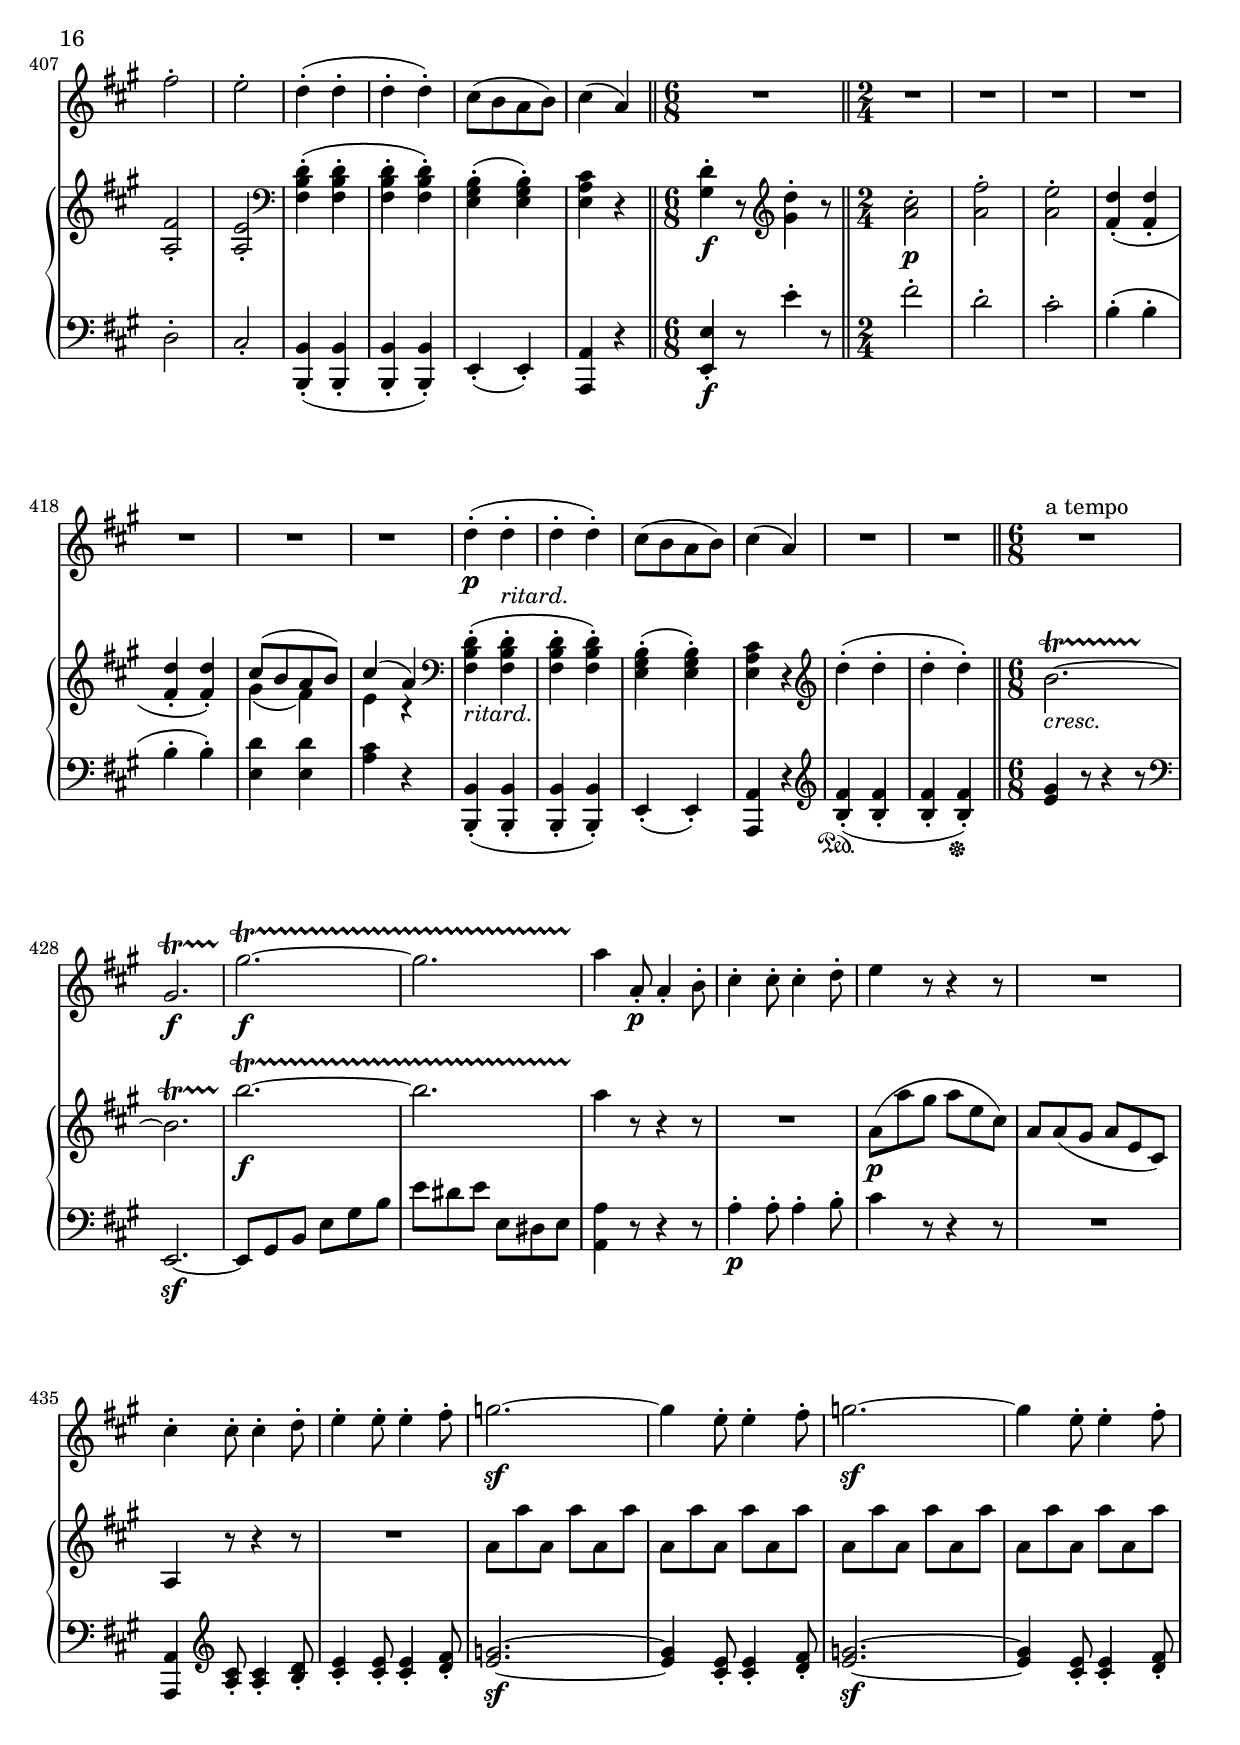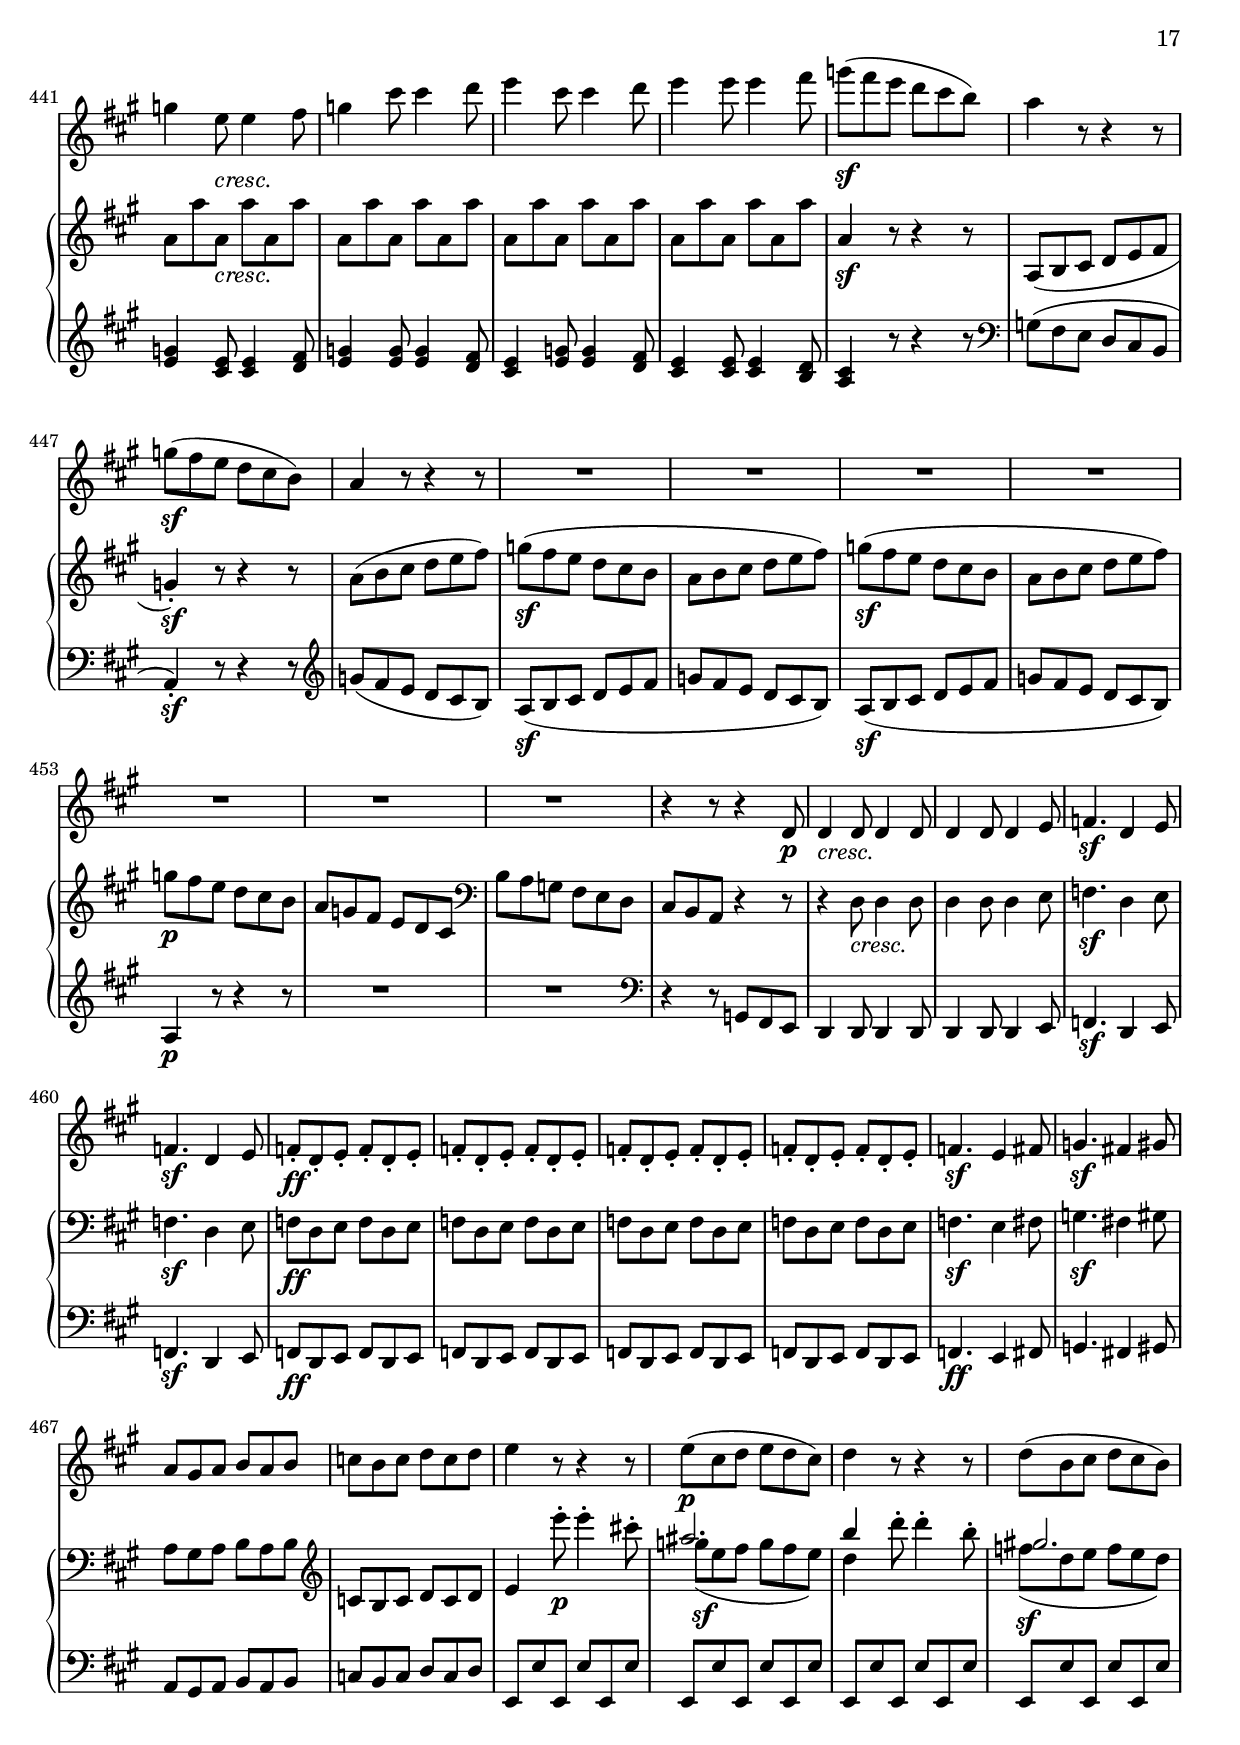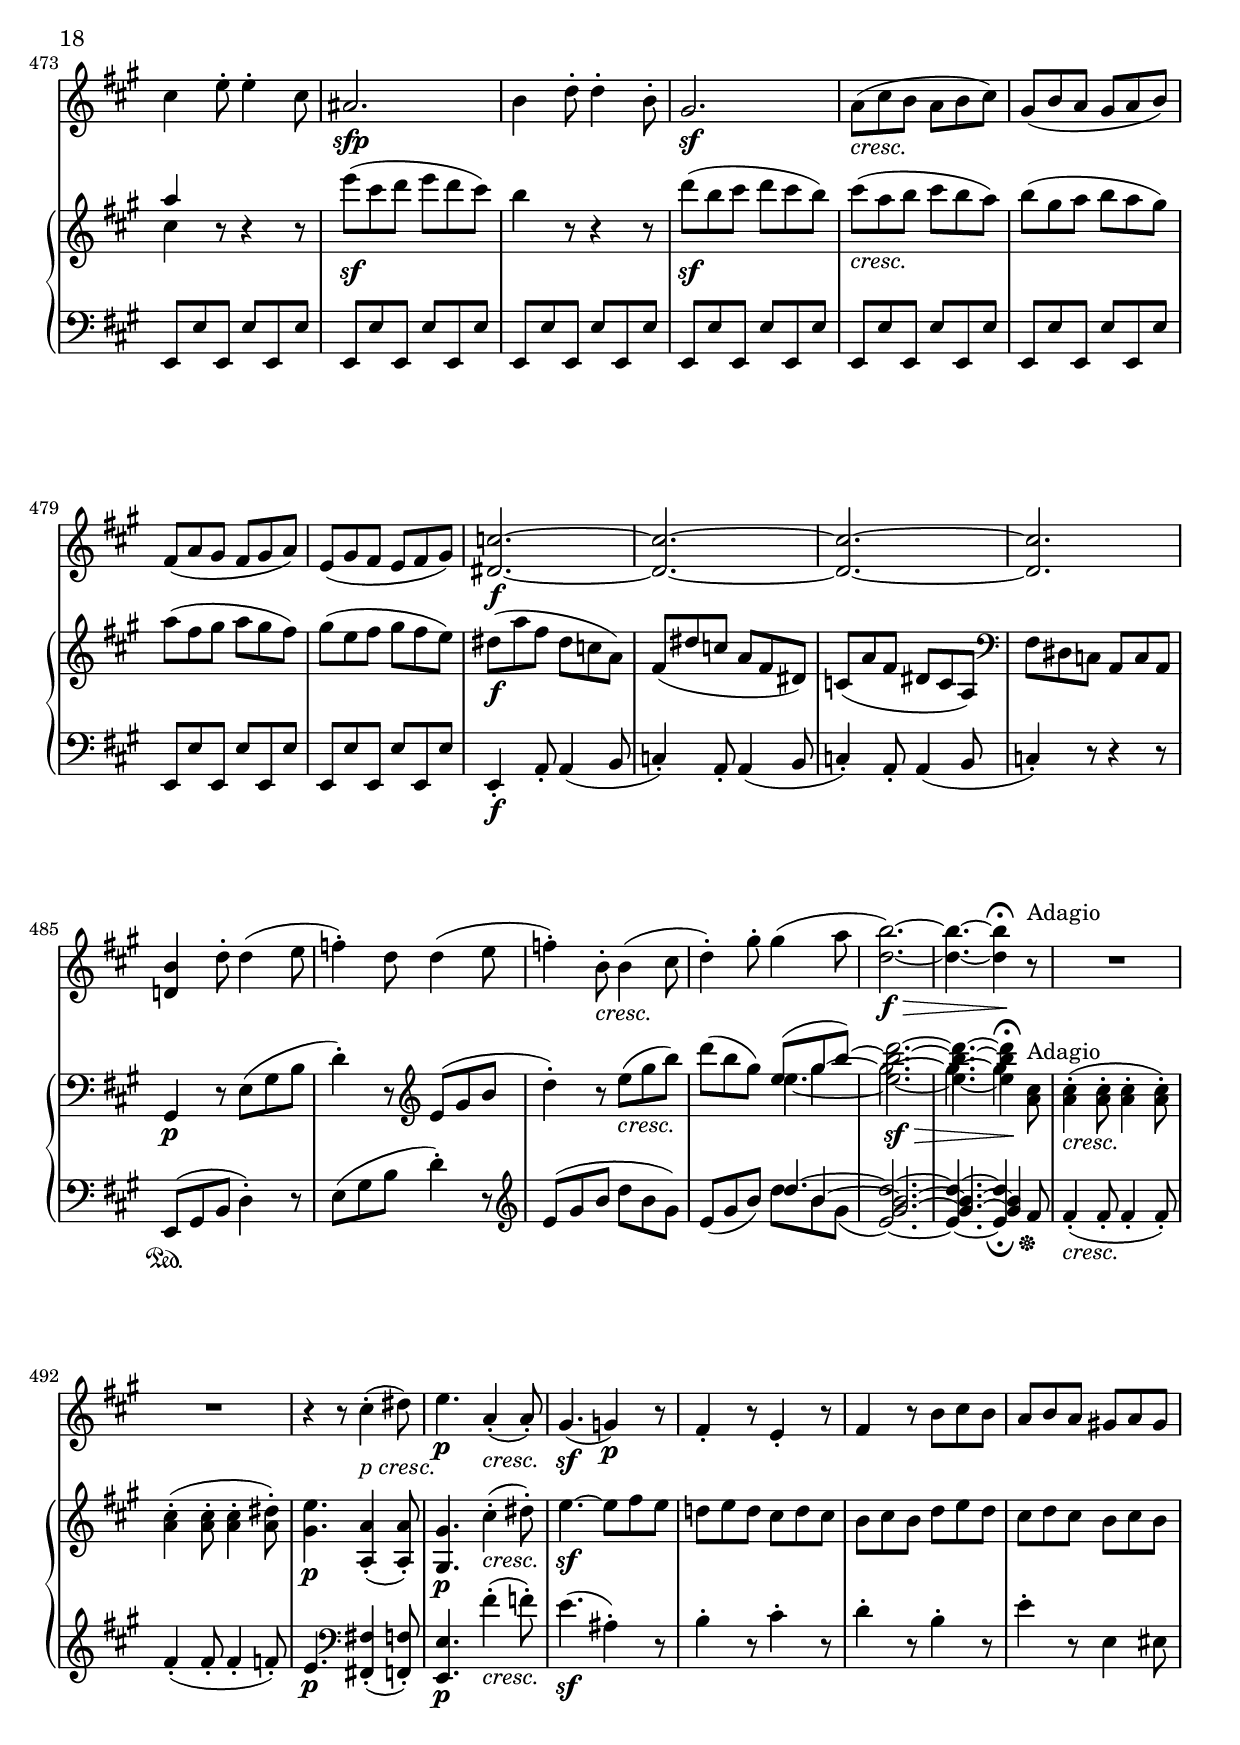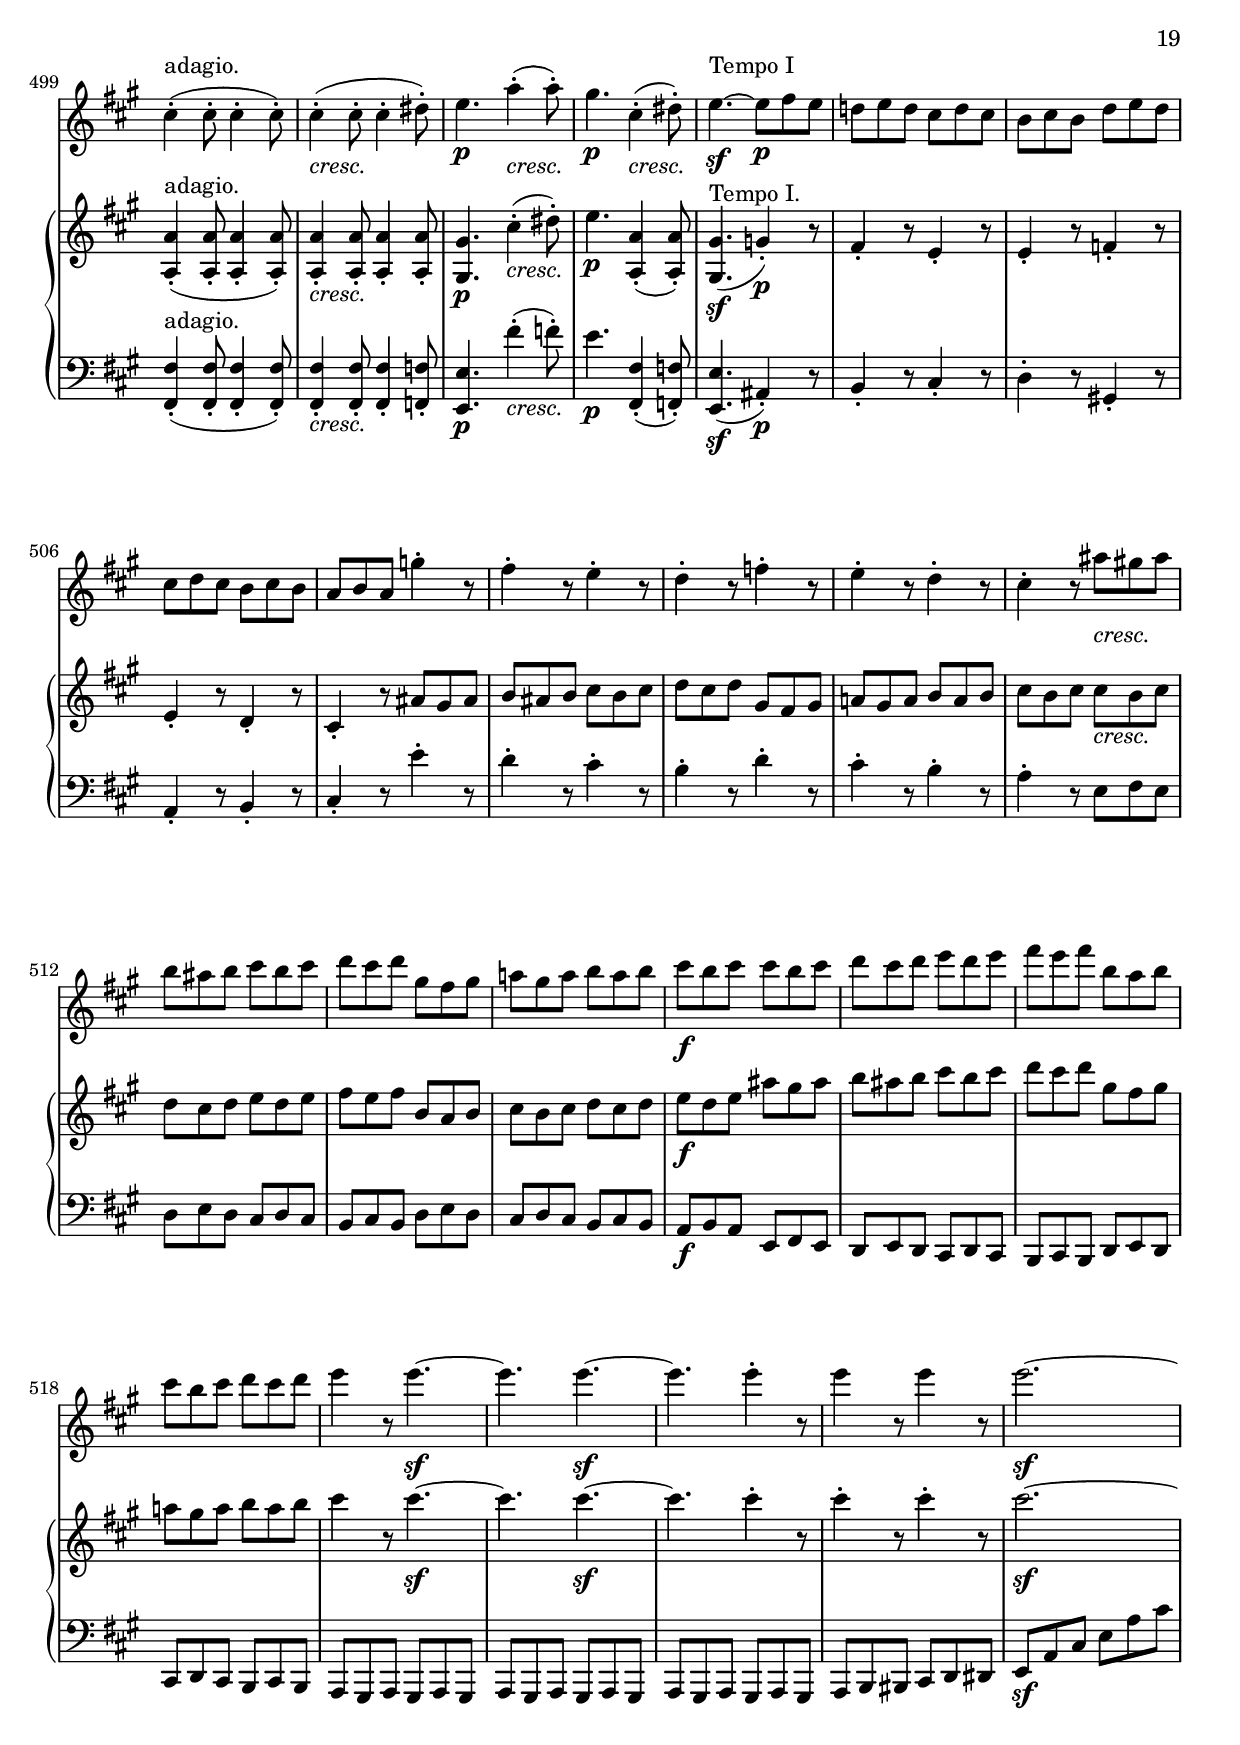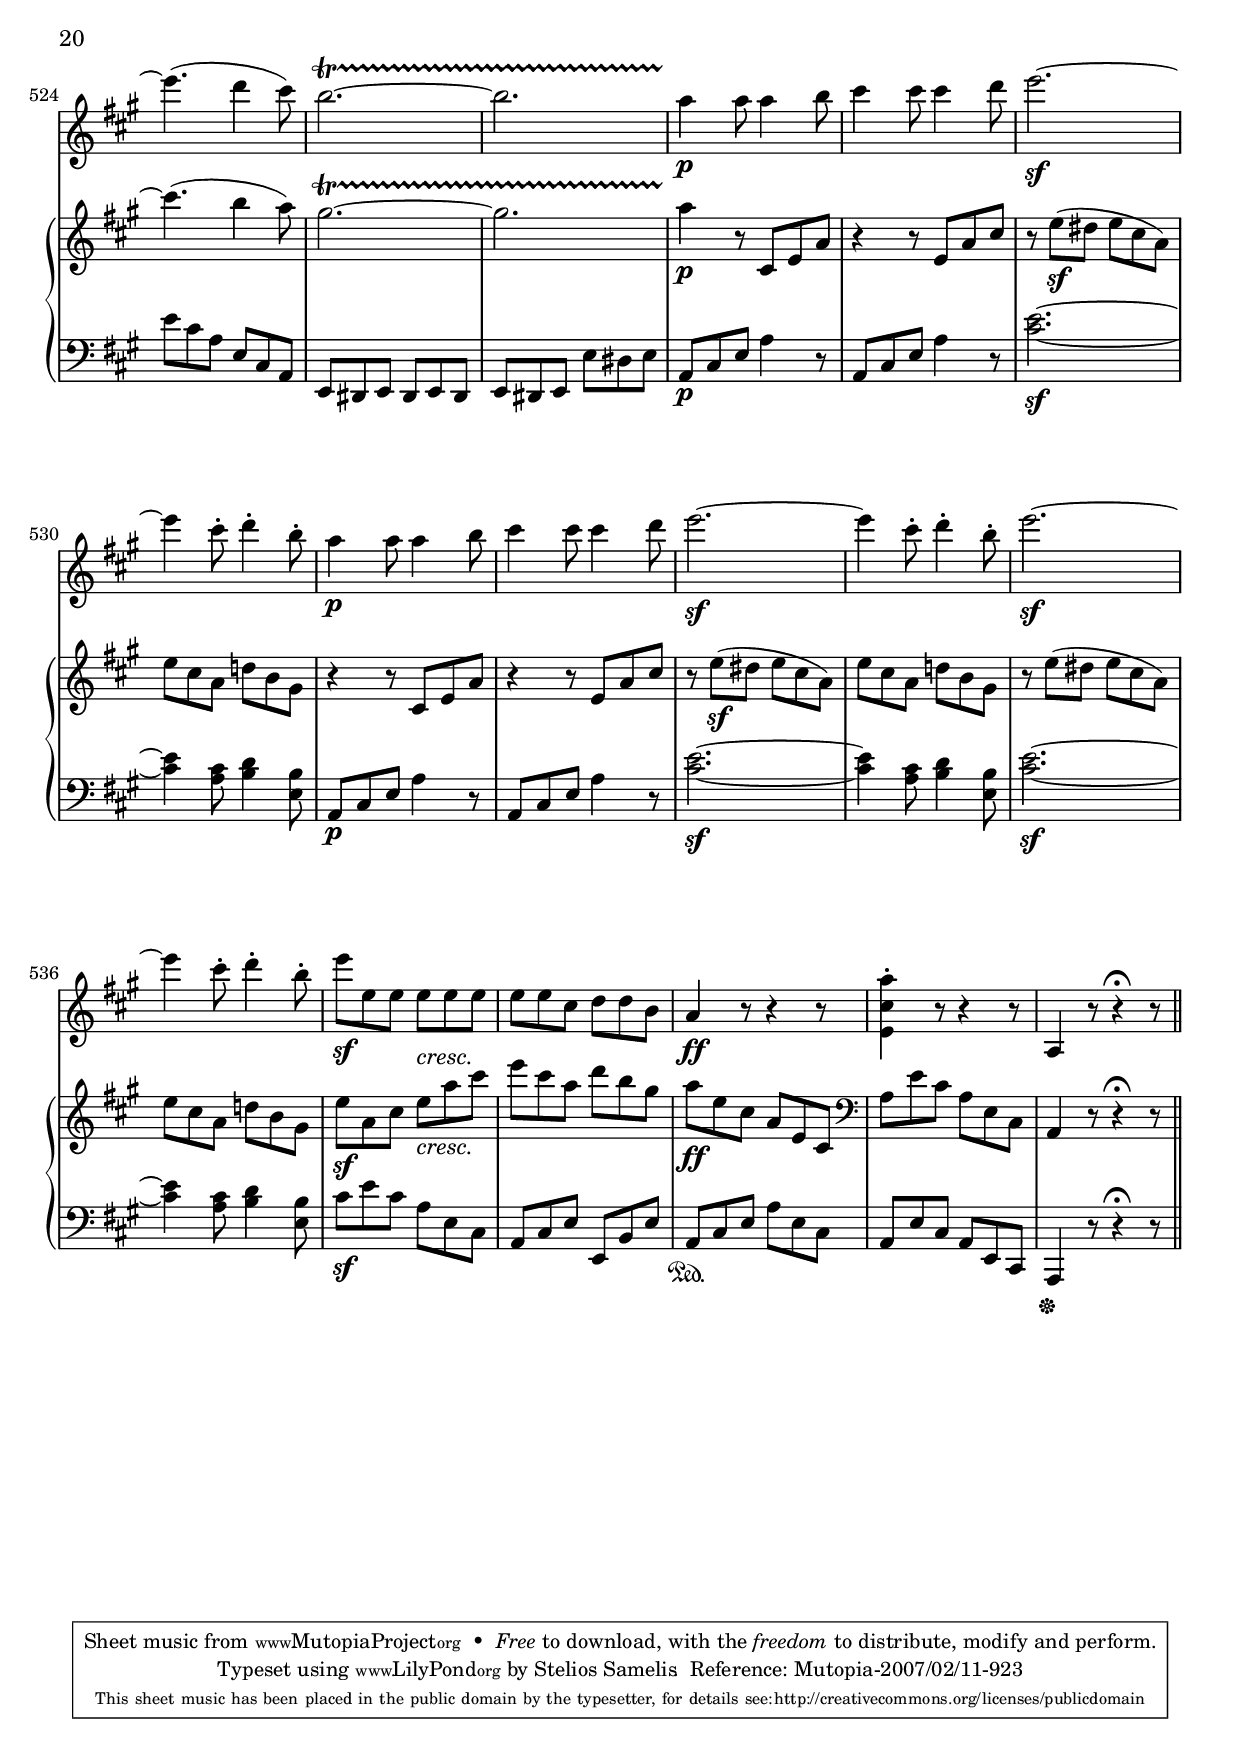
\version "2.10.3"

\version "2.10.3"

 violin = {
 \set Staff.instrumentName = "VIOLIN"
 \set Staff.midiInstrument = "violin"
 \clef treble
 \key a \major
 \time 6/8
 \once \override Score.MetronomeMark #'transparent = ##t
 \tempo 4 = 252 
 \override TextScript #'padding = #2.0
 r4^\markup { \bold "Presto." }^\markup { \bold "FINALE." } r8 r4^\fermata
 cis''8\p cis''4\staccato cis''8\staccato cis''4\staccato cis''8\staccato
 \repeat volta 2 {
 cis''4\staccato cis''8\staccato cis''4\staccato dis''8\staccato e''4.\sf cis''4 dis''8 e''4.\sf cis''4 dis''8
 e''4.\sf ~ e''8[ fis'' e''] d''![ e'' d''] cis''[ d'' cis''] b'[ d'' fis''] e''[ fis'' e''] d''[ e'' d''] cis''[ d'' cis''] b'4 r8 r4
 d''8\staccato d''4\staccato d''8\staccato d''4\staccato d''8\staccato cis''4 a'8 d''4 d''8 cis''4 a'8 d''4 d''8
 cis''4 a'8 c''4.\sf ~ c''4 b'8\staccato dis''4\staccato b'8
 e''4 e'8 c''4.\sf ~ c''4 b'8\staccato dis''4\staccato b'8\staccato e''4 e'8 r4 r8 R2. R2. R2.
 r4 r8 d''8_\markup { \italic "cresc." }[ e'' d''] cis''[ d'' cis''] b'[ cis'' b'] a'[ b' a'] d''[ e'' d'']
 cis''[ d'' cis''] b'[ cis'' b'] a'[ b' a'] d'[ e' d'] cis'[ d' cis'] b[ cis' b] cis'4\f r8 r4 r8 R2.
 a'8\f[ e'' cis''] a''[ e'' cis'''] a''[ e''' d'''] cis'''[ b'' a''] d'''4 r8 r4 r8 R2.
 d'''8[ cis''' b''] a''[ gis'' fis''] e''[ fis'' e''] d''[ cis'' b'] a'4\p\staccato a'8\staccato a'4\staccato b'8\staccato
 cis''4\staccato cis''8\staccato cis''4\staccato d''8\staccato e''4 r8 r4 r8 R2.
 d''4\staccato d''8\staccato d''4\staccato cis''8\staccato b'4\staccato b'8\staccato b'4\staccato a'8\staccato
 gis'4 r8 gis''4.\sf ~ gis''2. a'4 r8 a''4.\sf ~ a''2. fis'4 r8 fis''4.\sf ~ fis''2. gis'4 r8 gis''4.\sf ~ gis''2.
 e'4\sf_\markup { \italic "cresc." } r8 e''4\staccato r8 ais'4\sf r8 ais''4\staccato r8
 b''4\f\staccato fis''8\staccato fis''4\staccato ais''8\staccato <b' b''>4\sf r8 r4 r8
 r4 fis''8\staccato fis''4\staccato ais''8\staccato <b' b''>4\sf r8 r4 r8 r4 fis''8\staccato fis''4\staccato ais''8\staccato
 <b' b''>4\sf fis''8\staccato fis''4\staccato ais''8\staccato <b' b''>4\ff ais''8( <b' b''>4\sf)
 ais''8( <b' b''>4\sf) ais''8( <b' b''>4\sf) ais''8( <b' b''>4\sf) ais''8( <b' b''>4\sf) ais''8( <b' b''>4\sf) a''!8( gis''4)
 fis''8( e''4) e''8\p\staccato e''4\staccato fis''8\staccato gis''4\staccato gis''8\staccato gis''4\staccato a''8\staccato
 b''4\staccato b''8\staccato b''4\staccato dis'''8\staccato e'''2.
 \acciaccatura e'''16 d'''!4\staccato d'''8\staccato d'''4\staccato b''8\staccato
 \acciaccatura dis'''16 cis'''4\staccato cis'''8\staccato cis'''4\staccato ais''8\staccato
 b''4\staccato b''8\staccato cis'''4\staccato ais''8\staccato b''2.
 d''!4\staccato d''8\staccato d''4\staccato e''8\staccato fis''4\staccato fis''8\staccato fis''4\staccato g''8\staccato
 a''4\staccato a''8\staccato a''4\staccato cis'''8\staccato d'''2.
 \acciaccatura d'''16 cis'''4\staccato cis'''8\staccato cis'''4\staccato a''8\staccato
 \acciaccatura cis'''16 b''4\staccato b''8\staccato b''4\staccato gis''8\staccato
 a''4\staccato a''8\staccato b''4\staccato gis''8\staccato
 a''8\staccato[ cis''\staccato b'\staccato] a'\staccato[ gis'\staccato fis'\staccato]
 e'\staccato[ b\staccato e'\staccato] gis'\staccato[ b'\staccato gis'\staccato]
 e'\staccato[ b\staccato e'\staccato] gis'\staccato[ b'\staccato gis'\staccato]
 e'\staccato[ b\staccato e'\staccato] gis'\staccato[ b'\staccato gis'\staccato]
 b'\staccato[ gis'\staccato b'\staccato] g'[\staccato b'\staccato g'\staccato]
 fis'\staccato[ b'\staccato dis''\staccato] fis''\staccato[ e''\staccato dis''\staccato]
 e''\staccato[ cis''\staccato ais'\staccato] e'\staccato[ fis'\staccato e'\staccato]
 dis'\staccato[ fis'\staccato dis'\staccato] e'\staccato[ fis'\staccato e'\staccato]
 dis'\staccato[ fis'\staccato e'\staccato] dis'\staccato[ cis'\staccato b\staccato]
 fis'\staccato[ a!\staccato d'!\staccato] fis'\staccato[ a'\staccato fis'\staccato]
 d'\staccato[ a\staccato d'\staccato] fis'\staccato[ a'\staccato fis'\staccato]
 d'\staccato[ a\staccato d'\staccato] fis'\staccato[ a'\staccato fis'\staccato]
 a'[ fis' a'] f'[ a' f'] e'[ a' cis''] e''[ d'' cis''] d''[ b' gis'] d'[ e' d'] cis'[ e' cis'] d'[ e' d'] cis'[ e' gis'] a'[ cis'' e'']
 a''4 a''8( b''4) gis''8( a''2.)
 cis'''4\staccato_\markup { \italic "cresc." } cis'''8( d'''4\staccato) b''8( cis'''4\staccato)
 cis'''8( d'''4\staccato) b''8( cis'''4\staccato) cis'''8( d'''4\staccato) b''8( cis'''4\staccato) cis'''8( b''4\staccato)
 a''8( gis''8\p\staccato)[ dis''( e''] fis''[ e'' dis'')] e''2. gis''8([ fis'' gis''] a''[ gis'' fis'']) gis''2.
 gis''8_\markup { \italic "cresc." }([ fis'' gis''] a''[ gis'' fis'']) gis''([ fis'' gis''] a''[ gis'' fis''])
 gis''([ fis'' gis''] a''[ gis'' fis'']) gis''([ fis'' gis''] a''[ gis'' fis'']) gis''\f([ fis'' gis''] a''[ gis'' fis''])
 e''8\sf([ dis'' e''] fis''[ e'' dis'']) cis''\sf([ bis' cis''] dis''[ cis'' b']) a'\sf([ gis' a'] b'[ a' gis'])
 <b fis'>4\p r8 <b e'>4 r8 <cis' fis'>4 r8 dis'4 r8
 b''2.\sf e'''2.\sf cis'''2.\sf a''2.\sf ~ a''4. a''4.\sf ~ a''4. a''4.\sf ~ a''4\staccato r8 a''4\sf\staccato r8
 a''4\staccato r a''4\sf\staccato a''4\ff r8 fis''4 r8 dis''4\staccato r8 b'4\staccato r8
 a'4\staccato r8 fis'4\staccato r8 dis'4\staccato r8 fis'4\staccato r8 b4\f r8 a''4\staccato r8 \bar "||"
 \time 2/4 gis''2\p\staccato cis'''2\staccato b''2\staccato
 a''4\staccato( a''\staccato a''\staccato a''\staccato) gis''8([ fis'' e'' fis'']) gis''4( e'') \bar "||"
 \time 6/8 R2. \bar "||"
 \time 2/4 R2 R2 R2 R2 R2 R2 R2 a''4\p\staccato( a''\staccato_\markup { \italic "ritard." } a''\staccato a''\staccato)
 gis''8([ fis'' e'' fis'']) gis''4( e'') R2 R2 \bar "||"
 \time 6/8 R2. << { s2 \startTrillSpan s8 s8 \stopTrillSpan } \\ { dis'2.\sf } >>
 dis''2.\sf \startTrillSpan dis''2. e''4 \stopTrillSpan
 e'8\p\staccato e'4\staccato fis'8\staccato gis'4\staccato gis'8\staccato gis'4\staccato a'8\staccato
 b'4 r8 r4 r8 R2. gis'4\staccato gis'8\staccato gis'4\staccato a'8\staccato
 b'4\staccato b'8\staccato b'4\staccato cis''8\staccato d''!2.\sf ~ d''4 b'8\staccato b'4\staccato cis''8\staccato
 d''2.\sf ~ d''4 b'8\staccato b'4\staccato cis''8\staccato
 d''4\staccato b'8\staccato_\markup { \italic "cresc." } b'4\staccato cis''8\staccato
 d''4 gis''8 gis''4 a''8 b''4 gis''8 gis''4 a''8 b''4 b''8 b''4 cis'''8
 d'''8\sf( cis''' b'' a'' gis'' fis'') e''4 r8 r4 r8 d''8\sf( cis'' b' a' gis' fis') e'4 r8 r4 r8 R2. R2. R2. R2. R2. R2. R2. }
 \alternative { { r4 r8 r4 cis''8\p\staccato cis''4\staccato cis''8\staccato cis''4\staccato cis''8\staccato }
 { r4 r8 r4 a'8\p\staccato a'4\staccato_\markup { \italic "cresc." } a'8\staccato a'4\staccato a'8\staccato } }
 a'4 a'8 a'4 b'8 c''4.\sf a'4 b'8 c''4.\sf a'4 b'8
 c''8\ff[ a' b'] c''[ a' b'] c''[ a' b'] c''[ a' b'] c''[ a' b'] c''[ a' b'] c''[ a' b'] c''[ a' b']
 c''4\p\staccato c''8\staccato c''4\staccato d''8\staccato e''4\staccato e''8\staccato e''4\staccato f''8\staccato
 g''4\staccato g''8\staccato g''4\staccato b''8\staccato c'''2.
 \acciaccatura c'''16 b''4\staccato b''8\staccato b''4\staccato g''8\staccato
 \acciaccatura b''16 a''4\staccato a''8\staccato a''4\staccato fis''!8\staccato g''4\f r8 bes'4.\sf( ~ bes'4. cis'!4.)
 d'4\fp\staccato d''8\staccato d''4\staccato e''8\staccato f''4\staccato f''8\staccato f''4\staccato g''8\staccato
 a''4\staccato a''8\staccato a''4\staccato cis'''8\staccato d'''2.
 \acciaccatura d'''16 c'''4\staccato c'''8\staccato c'''4\staccato a''8\staccato
 \acciaccatura c'''16 b''4\staccato b''8\staccato b''4\staccato gis''!8\staccato a''4\f r8 c''4.\sf( ~ c''4. dis'4.)
 e'8\p\staccato[ b\staccato e'\staccato] g'\staccato[ b'\staccato g'\staccato]
 e'8\staccato[ b\staccato e'\staccato] g'\staccato[ b'\staccato g'\staccato]
 e'8\staccato[ b\staccato e'\staccato] g'\staccato[ b'\staccato g'\staccato]
 b'8\staccato[ g'\staccato b'\staccato] g'\staccato[ c''\staccato b'\staccato] ais'4 r8 r4 r8
 r8 r e''8 e''4( cis''!8) d''2. ~ d''4 b'8 b'4( cis''8) d''2. ~ d''4 d''8 d''4( b'8)
 c''2. ~ c''4_\markup { \italic "cresc." } c''8 c''4( a'8) f'4\f r8 a'4.\sf( f'4\staccato) r8 c''4.\sf( a'4\staccato)
 r8 f''4.\sf( c''4\staccato) r8 a''4.\sf( b''4) r8 g''4\staccato r8 e''4\staccato r8 bes'4\staccato r8
 g'4\staccato r8 e'4\staccato r8 bes4\staccato r8 bes'4\staccato r8 a4 r8 c''4\sf\staccato c''8\staccato
 a'4 r8 f''4\sf f''8 c''4 r8 a''4\sf a''8 f''4 r8 f'''4\sf f'''8 e'''4\staccato r8 bes''4\staccato r8
 g''4\staccato r8 e''4\staccato r8 bes'4\staccato r8 g'4\staccato r8 e'4\staccato r8 bes4\staccato r8
 a4\staccato a'8\p\staccato a'4\staccato b'!8\staccato c''2. b'4 b'8 b'4 cis''!8 d''2. c''4 r8 r4 r8
 e''4\p\staccato e''8\staccato e''4\staccato fis''!8\staccato g''2. fis''!4 fis''8 fis''4 gis''!8 a''2. ~ a''4
 gis''8 gis''4 a''8 b''2.\sf ~ b''4 b''8 b''4 c'''8 d'''2.\sf ~ d'''4 gis''!8 gis''4 a''8 b''2.\sf ~ b''4
 e'8\staccato e'4\staccato_\markup { \italic "cresc." } e'8\staccato e'4 e'8 e'4 e'8
 f'2.\sf ~ f'2. e'4\p r8 r4 r8 r4 gis'8\p\staccato gis'4\staccato_\markup { \italic "cresc." } gis'8\staccato
 a'8\f([ b' c''] d''[ e'' f'']) g''([ a'' b''] c'''[ d''' dis'''])
 e'''4 e''8\p\staccato e''4\staccato e''8\staccato e''4\staccato e''8\staccato e''4\staccato e''8\staccato
 <e'' fis''>2.( <d'' fis''>2.) <d'' e''>2.( <cis'' e''>2.) <cis'' d''>2.( <b' d''>2.) <b' cis''>2.( <a' cis''>2.)
 <a' b'>2._\markup { \italic "cresc." } ~ <a' b'>2. ~ <a' b'>2. ~ <a' b'>2. <gis' b'>4\p r8 e''4\pp r8 r4 r8 e''4 r8 r4 r8 e''4 r8
 r4 r8 e''4 r8 e''4\staccato r8 gis''( a'' b'') e''4\staccato r8 a''( b'' cis''') e''4\staccato r8 b''( cis''' d''')
 e''4\staccato r8 a''( b'' cis''') e''4 r8 e''4 r8 r4 r8 e''4 r8 r4 r8 e''4 r8
 r4 r8 e''4 r8 e''4\staccato r8 gis''( a'' b'') e''4\staccato r8 a''( b'' c''') e''4\staccato r8 b''( c''' d''')
 e''4\staccato r8 a''( b'' c''') e''4\staccato r8 gis''( a'' b'') R2. R2. R2.
 cis''2.^\markup { \italic "calando    -    -" }_\markup { \italic "pp ritardando    -    -" } ~
 cis''2. ~ cis''2. ~ cis''4. ~ cis''4 cis''8\staccato
 cis''4\staccato_\markup { \italic "cresc." }^\markup { "a tempo" } cis''8\staccato cis''4\staccato cis''8\staccato
 cis''4\staccato cis''8\staccato cis''4\staccato dis''8\staccato e''4.\sf cis''4 dis''8
 e''4.\sf cis''4 dis''8 e''4.\sf ~ e''8[ fis'' e''] d''![ e'' d''] cis''[ d'' cis''] b'[ d'' fis''] e''[ fis'' e''] d''[ e'' d''] cis''[ d'' cis'']
 b'8\staccato[ d'\staccato_\markup { \italic "cresc." } d''\staccato] d'\staccato[ d''\staccato d'\staccato]
 d''8\staccato[ d'\staccato d''\staccato] d'\staccato[ d''\staccato d'\staccato]
 cis'8\sf[ d' e'] fis'[ e' d'] cis'\sf[ d' e'] fis'[ e' d'] cis'\sf[ d' e'] fis'\p[ e' fis'] g'![ fis' g'] a'[ g' a'] b'[ a' b'] e'[ d' e']
 fis'[ e' fis'] g'[ fis' g'] a'[ g' a'] d''_\markup { \italic "cresc." }[ e'' d''] cis''[ d'' cis''] b'[ cis'' b'] a'[ b' a'] d''[ e'' d'']
 cis''[ d'' cis''] b'[ cis'' b'] a'\f[ b' a'] d'[ e' d'] cis'[ d' cis'] b[ cis' b] cis'4 r8 r4 r8 R2.
 a'8\f[ e'' cis''] a''[ e'' cis'''] a''[ e''' d'''] cis'''[ b'' a''] d'''4 r8 r4 r8 R2.
 d'''8[ cis''' b''] a''[ gis'' fis''] e''[ fis'' e''] d''[ cis'' b'] a'4\p\staccato a'8\staccato a'4\staccato b'8\staccato
 cis''4\staccato cis''8\staccato cis''4\staccato d''8\staccato
 e''2.\sf ~ <fis' e''>2.( <fis' d''>2.)( <e' d''>2.)( <e' cis''>2.) dis''2.\sf
 e''4\f\staccato b'8\staccato b'4\staccato dis''8\staccato <e' e''>4\sf r8 r4 r8 r4 b'8\staccato b'4\staccato dis''8\staccato
 <e' e''>4\sf r8 r4 r8 r4 b'8\staccato b'4\staccato dis''8\staccato <e' e''>4\sf b'8\staccato b'4\staccato dis''8\staccato
 <e' e''>4\ff dis''8( e''4\sf\staccato) dis''8( e''4\sf\staccato) dis''8( e''4\sf\staccato) dis''8(
 e''4\sf\staccato) dis''8( e''4\sf\staccato) dis''8( e''4\sf\staccato) d''!8( cis''4\sf\staccato) b'8(
 a'4\staccato) a'8\p\staccato a'4\staccato b'8\staccato cis''4\staccato cis''8\staccato cis''4\staccato d''8\staccato
 e''4\staccato e''8\staccato e''4\staccato gis''8\staccato a''2.
 \acciaccatura a''16 gis''4\staccato gis''8\staccato gis''4\staccato e''8\staccato
 \acciaccatura gis''16 fis''4\staccato fis''8\staccato fis''4\staccato dis''8\staccato
 e''4\staccato e''8\staccato fis''4\staccato dis''8\staccato e''2.
 g'4\staccato g'8\staccato g'4\staccato a'8\staccato b'4\staccato b'8\staccato b'4\staccato c''8\staccato
 d''4\staccato d''8\staccato d''4\staccato fis''8\staccato g''2.
 \acciaccatura g''16 fis''4 fis''8\staccato fis''4\staccato d''8\staccato
 \acciaccatura fis''16 e''4\staccato e''8\staccato e''4\staccato cis''!8\staccato
 d''4\staccato d''8\staccato e''4\staccato cis''8\staccato
 d''8\staccato fis'\staccato e'\staccato d'\staccato cis'\staccato b\staccato a8\staccato cis'\staccato e'\staccato
 cis'\staccato e'\staccato cis'\staccato a\staccato cis'\staccato e'\staccato cis'\staccato e'\staccato cis'\staccato
 a\staccato cis'\staccato e'\staccato cis'\staccato e'\staccato cis'\staccato e'\staccato cis'\staccato e'\staccato
 c'\staccato e'\staccato c'\staccato b\staccato e'\staccato gis'\staccato b'\staccato a'\staccato gis'\staccato
 a'\staccato fis'\staccato dis'\staccato a\staccato b\staccato a\staccato gis\staccato b\staccato gis\staccato
 a\staccato b\staccato a\staccato gis\staccato b'\staccato a'\staccato gis'\staccato fis'\staccato e'\staccato
 b'\staccato b\staccato d'!\staccato b\staccato d'\staccato b\staccato g\staccato b\staccato d'\staccato
 b\staccato d'\staccato b\staccato g\staccato b\staccato d'\staccato b\staccato d'\staccato b\staccato
 d' b d' bes d' bes a d' fis' a' d'' fis'' g'' e'' cis'' a' g' e' fis' a' fis' g' a' g'
 fis'8 a d' fis' a' cis'' d''4 d''8( e''4\staccato) cis''8( d''2.)
 fis''4\staccato fis''8_\markup { \italic "cresc." }( g''4) e''8( fis''4) fis''8( g''4) e''8( fis''4) fis''8( g''4) e''8( fis''4)
 fis''8( e''4) d''8 cis''8\p( gis'! a' b' a' gis') a'2. cis''8( b' cis'' d'' cis'' b') cis''2.
 cis''8_\markup { \italic "cresc." }( b' cis'' d'' cis'' b') cis''( b' cis'' d'' cis'' b') cis''( b' cis'' d'' cis'' b')
 cis''( b' cis'' d'' cis'' b') cis''\f( b' cis'' d'' cis'' b') a'\sf( gis' a' b' a' gis') fis'\sf( eis' fis' gis' fis' e') d'8\sf( cis' d' e' d' cis')
 <b e'>4\p r8 <cis' e'>4 r8 fis'4 r8 gis'4 r8 e''2.\f a''2.\sf fis''2.\sf d''2.\sf b'4 r8 b'4.\sf ~ b'4. b'4.\sf ~
 b'4 r8 d'''4\sf\staccato r8 d'''4\staccato r8 d'''4\sf\staccato r8 d'''4\ff\staccato r8 b''4\staccato r8
 gis''4\staccato r8 e''4\staccato r8 d''4\staccato r8 b'4\staccato r8 gis'4\staccato r8 b'4\staccato r8
 e'4\f\staccato r8 d''4\staccato r8 \bar "||"
 \time 2/4 cis''2\p\staccato fis''2\staccato e''2\staccato d''4\staccato( d''\staccato d''\staccato d''\staccato)
 cis''8([ b' a' b']) cis''4( a') \bar "||"
 \time 6/8 R2. \bar "||" \time 2/4 R2 R2 R2 R2 R2 R2 R2
 d''4\p\staccato( d''\staccato_\markup { \italic "ritard." } d''\staccato d''\staccato) cis''8([ b' a' b']) cis''4( a') R2 R2 \bar "||"
 \time 6/8 R2.^\markup { "a tempo" } gis'2.\f \startTrillSpan gis''2.\f \stopTrillSpan \startTrillSpan ~ gis''2.
 a''4 \stopTrillSpan a'8\p\staccato a'4\staccato b'8\staccato cis''4\staccato cis''8\staccato cis''4\staccato d''8\staccato
 e''4 r8 r4 r8 R2. cis''4\staccato cis''8\staccato cis''4\staccato d''8\staccato
 e''4\staccato e''8\staccato e''4\staccato fis''8\staccato g''2.\sf ~ g''4 e''8\staccato e''4\staccato fis''8\staccato
 g''2.\sf ~ g''4 e''8\staccato e''4\staccato fis''8\staccato g''4 e''8_\markup { \italic "cresc." } e''4 fis''8
 g''4 cis'''8 cis'''4 d'''8 e'''4 cis'''8 cis'''4 d'''8 e'''4 e'''8 e'''4 fis'''8 g'''8\sf( fis''' e''' d''' cis''' b'') a''4 r8 r4 r8
 g''8\sf( fis'' e'' d'' cis'' b') a'4 r8 r4 r8 R2. R2. R2. R2.
 R2. R2. R2. r4 r8 r4 d'8\p d'4_\markup { \italic "cresc." } d'8 d'4 d'8 d'4 d'8 d'4 e'8 f'4.\sf d'4 e'8 f'4.\sf d'4 e'8
 f'8\ff\staccato d'\staccato e'\staccato f'\staccato d'\staccato e'\staccato
 f'\staccato d'\staccato e'\staccato f'\staccato d'\staccato e'\staccato
 f'\staccato d'\staccato e'\staccato f'\staccato d'\staccato e'\staccato
 f'\staccato d'\staccato e'\staccato f'\staccato d'\staccato e'\staccato f'4.\sf e'4 fis'8 g'4.\sf fis'!4 gis'8 a'8 gis' a' b' a' b'
 c''8 b' c'' d'' c'' d'' e''4 r8 r4 r8 e''8\p( cis'' d'' e'' d'' cis'') d''4 r8 r4 r8 d''8( b' cis'' d'' cis'' b')
 cis''4 e''8\staccato e''4\staccato cis''8 ais'2.\sfp b'4 d''8\staccato d''4\staccato b'8\staccato
 gis'2.\sf a'8_\markup { \italic "cresc." }( cis'' b' a' b' cis'') gis'( b' a' gis' a' b') fis'( a' gis' fis' gis' a') e'( gis' fis' e' fis' gis')
 <dis' c''>2.\f ~ <dis' c''>2. ~ <dis' c''>2. ~ <dis' c''>2. <d'! b'>4 d''8\staccato d''4( e''8 f''4\staccato)
 d''8 d''4( e''8 f''4\staccato) b'8\staccato_\markup { \italic "cresc." } b'4( cis''8 d''4\staccato)
 gis''8\staccato gis''4( a''8 <d'' b''>2.\f\>) ~ <d'' b''>4. ~ <d'' b''>4\!^\fermata r8^\markup { "Adagio" }
 R2. R2. r4 r8 cis''4\staccato_\markup { \italic "p cresc." }( dis''8) e''4.\p a'4\staccato_\markup { \italic "cresc." }( a'8\staccato)
 gis'4.\sf( g'4\p) r8 fis'4\staccato r8 e'4\staccato r8 fis'4 r8 b'8 cis'' b' a' b' a' gis'! a' gis'
 cis''4\staccato^\markup { "adagio." }( cis''8\staccato cis''4\staccato cis''8\staccato)
 cis''4\staccato_\markup { \italic "cresc." }( cis''8\staccato cis''4\staccato dis''8\staccato)
 e''4.\p a''4\staccato_\markup { \italic "cresc." }( a''8\staccato) gis''4.\p cis''4\staccato_\markup { \italic "cresc." }( dis''8\staccato)
 e''4.\sf^\markup { "Tempo I" } ~ e''8\p fis'' e'' d''! e'' d'' cis'' d'' cis'' b' cis'' b' d'' e'' d'' cis'' d'' cis'' b' cis'' b'
 a'8 b' a' g''4\staccato r8 fis''4\staccato r8 e''4\staccato r8 d''4\staccato r8 f''4\staccato r8 e''4\staccato r8 d''4\staccato r8
 cis''4\staccato r8 ais''8_\markup { \italic "cresc." } gis''! ais'' b'' ais'' b'' cis''' b'' cis''' d''' cis''' d''' gis'' fis'' gis''
 a''! gis'' a'' b'' a'' b'' cis'''\f b'' cis''' cis''' b'' cis''' d''' cis''' d''' e''' d''' e''' fis''' e''' fis''' b'' a'' b'' cis''' b'' cis''' d''' cis''' d'''
 e'''4 r8 e'''4.\sf ~ e'''4. e'''4.\sf ~ e'''4. e'''4\staccato r8 e'''4 r8 e'''4 r8 e'''2.\sf ~ e'''4.( d'''4 cis'''8)
 b''2. \startTrillSpan ~ b''2. a''4\p \stopTrillSpan a''8 a''4 b''8 cis'''4 cis'''8 cis'''4 d'''8
 e'''2.\sf ~ e'''4 cis'''8\staccato d'''4\staccato b''8\staccato
 a''4\p a''8 a''4 b''8 cis'''4 cis'''8 cis'''4 d'''8 e'''2.\sf ~ e'''4 cis'''8\staccato d'''4\staccato b''8\staccato
 e'''2.\sf ~ e'''4 cis'''8\staccato d'''4\staccato b''8\staccato
 e'''8\sf e'' e'' e''_\markup { \italic "cresc." } e'' e'' e'' e'' cis'' d'' d'' b' a'4\ff r8 r4 r8
 <e' cis'' a''>4\staccato r8 r4 r8 a4 r8 r4^\fermata r8 \bar "||"
}

\version "2.10.3"

 pianoone = {
 \set Staff.instrumentName = \markup { \column { " " " " " " " " " " " " "PIANO" } }
 \set Staff.midiInstrument = "acoustic grand"
 \clef treble
 \key a \major
 \time 6/8
 <a' cis'' e'' a''>4.\ff ~ <a' cis'' e'' a''>4^\fermata r8 R2.
 \repeat volta 2 {
 R2. R2. R2. R2. R2. R2. r4 r8 r4 fis''8\p\staccato fis''4\staccato fis''8\staccato fis''4\staccato fis''8\staccato
 fis''4\staccato fis''8\staccato fis''4\staccato gis''8\staccato a''4.\sf fis''4 gis''8 a''4.\sf fis''4 gis''8
 a''4.\sf ~ a''8[ b'' a''] g''[ a'' g''] fis''[ g'' fis''] e''[ g'' b''] a''[ b'' a''] g''[ a'' g''] fis''[ g'' fis'']
 e''8[ fis'' e''] g''[ a'' g''] fis''[ g'' fis''] e''[ fis'' e''] d''[ fis'' a''] g''[ a'' g''] fis''[ g'' fis''] e''[ fis'' e'']
 d''[ e'' d''] fis''[ g'' fis''] e''[ fis'' e''] d''[ e'' d''] cis''[ d'' cis''] fis''[ g'' fis''] e''[ fis'' e''] d''[ e'' d'']
 cis''\f[ d'' cis''] b'[ cis'' b'] a'[ b' a'] gis'![ a' gis']
 a'4\f <cis' a'>8\staccato <cis' a'>4\staccato <e' b'>8\staccato
 <a' cis''>4\staccato <a' cis''>8\staccato <a' cis''>4\staccato <b' d''>8\staccato <cis'' e''>4 r8 r4 r8 R2.
 <b' d''>4\staccato <b' d''>8\staccato <b' d''>4\staccato <a' cis''>8\staccato
 <gis' b'>4\staccato <gis' b'>8\staccato <gis' b'>4\staccato <fis' a'>8\staccato <e' gis'>4 r8 r4 r8 R2. R2. R2.
 a'8\p[ e'' cis''] a''[ e'' cis'''] a''[ e''' d'''] cis'''[ b'' a''] d'''4 r8 r4 r8 R2.
 r8 cis'''[ bis''] cis'''[ g'' b''] cis''[ gis'' b'] cis''[ gis' b']
 r8 a'[ fis'] cis''[ a' fis''] cis''[ a'' fis''] cis'''[ a'' fis''] r b''[ ais''] b''[ fis'' a''] b'[ fis'' a'] b'[ fis' a']
 r8 gis'[ e'] b'[ gis' e''] b'[ gis'' e''] b''[ gis'' e'''] r e'''_\markup { \italic "cresc." }[ cis'''] ais''[ fis'' e'']
 r e''\sf[ cis''] ais'[ fis' e'] dis'4\f r8 r4 r8 r8 r fis'\staccato fis'4\staccato ais'8\staccato <b b'>4\sf r8 r4 r8
 r8 r fis'\staccato fis'4\staccato ais'8\staccato <b b'>4\sf fis'8\staccato fis'4\staccato ais'8\staccato
 <b b'>4\sf fis'8\staccato fis'4\staccato ais'8\staccato
 <b b'>4\ff\staccato ais'8( <b b'>4\sf\staccato) ais'8( <b b'>4\sf\staccato)
 ais'8( <b b'>4\sf\staccato) ais'8( <b b'>4\sf\staccato) ais'8( <b b'>4\sf\staccato)
 ais'8( <b b'>4\sf\staccato) a'!8( gis'4\staccato) fis'8( e'\staccato)[ b\p e'] gis'[ e' b] gis'[ b e'] gis'[ e' b]
 gis'8[ b e'] gis'[ e' b] gis'[ e' b] g'[ e' b] fis'[ b dis'] fis'[ b dis'] e'[ cis' fis'] e'[ cis' fis'] dis'[ fis' dis'] e'[ fis' e']
 dis'8[ fis' e'] dis'[ cis' b] fis'[ a d'!] fis'[ d' a] fis'[ a d'] fis'[ d' a] fis'[ a d'] fis'[ d' a]
 fis'[ d' a] f'[ d' a] e'[ a cis'] e'[ a cis'] d'[ b e'] d'[ b e'] cis'[ e' cis'] d'[ e' d']
 cis'4 r8 r4 dis''8( e''4\staccato) e''8\staccato e''4\staccato fis''8\staccato
 gis''4\staccato gis''8\staccato gis''4\staccato a''8\staccato
 b''4\staccato b''8\staccato b''4\staccato dis'''8\staccato e'''2.
 \acciaccatura e'''16 dis'''4\staccato dis'''8\staccato dis'''4\staccato b''8\staccato
 \acciaccatura dis'''16 cis'''4\staccato cis'''8\staccato cis'''4\staccato ais''8\staccato
 b''4\staccato b''8\staccato cis'''4\staccato ais''8\staccato b''2.
 d''!4\staccato d''8\staccato d''4\staccato e''8\staccato fis''4\staccato fis''8\staccato fis''4\staccato g''8\staccato
 a''4\staccato a''8\staccato a''4\staccato cis'''8\staccato d'''2.
 \acciaccatura d'''16 cis'''4\staccato cis'''8\staccato cis'''4\staccato a''8\staccato
 \acciaccatura cis'''16 b''4\staccato b''8\staccato b''4\staccato gis''8\staccato
 a''4 a''8( b''4\staccato) gis''8 a''2. cis'''4 cis'''8( d'''4\staccato) b''8 cis'''2.
 e'''4\staccato_\markup { \italic "cresc." } e'''8 ~ e'''4 e'''8 ~ e'''4 e'''8 ~ e'''4 e'''8 ~ e'''4 e'''8 ~ e'''4 e'''8 ~ e'''4
 e'''8 ~ e'''4 dis'''8( e'''4\p) r8 r4 r8 R2. R2. R2.
 r4 r8 b''4._\markup { \italic "cresc." } ~ b''4. b'' ~ b'' b''4\staccato r8 b''4\staccato r8 b''4\staccato r8
 b''2.\f <e'' e'''>2.\sf <cis'' cis'''>2.\sf <a' a''>2.\sf r8 fis'\p[ fis''] r gis'[ gis''] r a'[ a''] r fis'[ fis'']
 gis''8\f([ fis'' gis''] a''[ gis'' fis'']) e''\sf([ dis'' e''] fis''[ e'' dis'']) cis''\sf([ bis' cis''] dis''[ cis'' b'])
 a'8\sf([ gis' a'] b'[ a' gis']) fis'[ a'( gis'] a'\sf[ fis' e'] dis'\staccato)[ a'( gis'] a'\sf[ fis' e']
 dis'\staccato)[ a'( gis'] a'\sf[ fis' e'] dis'\staccato)[ a'( gis'] a'\sf[ fis' e'])
 dis'\ff[ fis' a'] dis''[ a'' dis''] a''[ dis'' a''] dis''[ a'' dis''] a''[ dis'' a''] dis''[ a'' dis''] a''[ dis'' a''] dis''[ a'' dis'']
 a''4\f\staccato r8 <dis' a'>4\staccato r8 \bar "||"
 \time 2/4 <e' gis'>2\p\staccato <e' cis''>2\staccato <e' b'>2\staccato
 <cis' fis' a'>4\staccato( <cis' fis' a'>\staccato <cis' fis' a'>\staccato <cis' fis' a'>\staccato)
 <b dis' fis'>( <b dis' fis'>) <b e' gis'>4 r4 \bar "||"
 \time 6/8 <dis' a'>4\f\staccato r8 <dis'' a''>4\staccato r8 \bar "||"
 \time 2/4 <e'' gis''>2\p\staccato <e'' cis'''>\staccato <e'' b''>\staccato
 <cis'' a''>4\staccato( <cis'' a''>\staccato <cis'' a''>\staccato <cis'' a''>\staccato)
 << { gis''8([ fis'' e'' fis'']) gis''4( e'') } \\ { dis''4 b' b' e'4\rest } >>
 <cis' fis' a'>4\staccato^\markup { \italic "ritard." }( <cis' fis' a'>\staccato <cis' fis' a'>\staccato <cis' fis' a'>\staccato)
 <b dis' fis'>4\staccato <b dis' fis'>\staccato <b e' gis'>4 r4
 a''4\staccato( a''\staccato a''\staccato a''\staccato) \bar "||"
 \time 6/8 fis''2._\markup { \italic "cresc." } \startTrillSpan fis''2. fis''2.\f fis''2.
 e''!4 \stopTrillSpan r8 r4 r8 R2.
 e''8\staccato e'''( dis''' e''' b'' gis'') e''\staccato e''( dis'' e'' b' gis') e'4 r8 r4 r8 R2.
 e''8 e''' e'' e''' e'' e''' e'' e''' e'' e''' e'' e''' e'' e''' e'' e''' e'' e''' e'' e''' e'' e''' e'' e'''
 e'' e''' e''_\markup { \italic "cresc." } e''' e'' e''' e'' e''' e'' e''' e'' e''' e'' e''' e'' e''' e'' e''' e'' e''' e'' e''' e'' e'''
 e''4\sf r8 r4 r8 e''8( fis'' gis'' a'' b'' cis''') d'''4\sf\staccato r8 r4 r8
 e'8( fis' gis' a' b' cis'') d''\sf( cis'' b' a' gis' fis' e' fis' gis' a' b' cis'') d''\sf( cis'' b' a' gis' fis' e' fis' gis' a' b' cis'')
 d''\p cis'' b' a' gis' fis' e' d' cis' \clef bass b a gis fis e d cis b, a, }
 \alternative { { gis,8[ fis, e,] r4 r8 R2. } { \clef bass gis,8[ fis, e,] r4 r8 r4 a,8_\markup { \italic "cresc." } a,4 a,8 } }
 a,4 a,8 a,4 b,8 c4.\sf a,4 b,8 c4.\sf a,4 b,8 c8\ff[ a, b,] c[ a, b,] c[ a, b,] c[ a, b,] c[ a, b,] c[ a, b,] c[ a, b,] c[ a, b,]
 c8[ g\p c'] e'[ g c'] r8 g[ c'] e'[ g c'] r8 g[ c'] e'[ g c'] \clef treble r8 g[ c'] ees'[ c' fis'!] g'[ g b] d'[ g' b'] c''[ a' fis'!] c'[ d' c']
 \new Voice { \stemUp b8\f[ \stemDown gis'' fis''] } gis''\sf[ e'' d''] cis''![ bes' a'] g'[ f' e']
 d'8\p[ a d'] f'[ a d'] r8 a[ d'] f'[ a d'] r8 a[ d'] f'[ a d'] f'[ a d'] f'[ d' gis'!] e'[ a c'] e'[ a' c''] d''[ b' gis'!] d'[ e' d']
 \new Voice { \stemUp c'8\f[ \stemDown a'' gis''!] } a''\sf[ f'' e''] dis''[ c'' b'] a'[ g' fis'!]
 e'4\p e''8\staccato e''4\staccato fis''8\staccato g''4\staccato g''8\staccato g''4\staccato a''8\staccato
 b''4\staccato b''8\staccato b''4\staccato dis'''8\staccato e'''2. ~ e'''4 e'''8 e'''4( cis'''!8)
 ais''2. ~ ais''4 b''8 b''4( cis'''8) d'''2. ~ d'''4 d'''8 d'''4( b''8) gis''2. ~ gis''4 a''8 a''4( b''8)
 c'''2._\markup { \italic "cresc." } ~ c'''4\f r8 c''4.\sf( a'4\staccato) r8 f''4.\sf( c''4\staccato)
 r8 a''4.\sf( f''4\staccato) r8 f'''4.\sf( e'''4\staccato) r8 bes''4\staccato r8 g''4\staccato r8 e''4\staccato r8
 bes'4\staccato r8 g'4\staccato r8 e'4\staccato \clef bass r8 <g bes>4 r8 <f a>4 r8 <a c'>4\sf <a c'>8
 <f a>4 \clef treble r8 <c' f'>4\sf <c' f'>8 <a c'>4 r8 <f' a'>4\sf <f' a'>8 <c' f'>4 r8
 <a' f''>4\sf <a' f''>8 <bes' e''>4 r8 <g' bes'>4\staccato r8 <e' g'>4\staccato r8 <bes e'>4\staccato r8
 \clef bass <g bes>4\staccato r8 <e g>4\staccato r8 <bes, e>4\staccato r8 <g, bes, e>4\staccato r8
 <a, c f>4 r8 r4 r8 \clef treble e'4\p\staccato e'8\staccato e'4\staccato fis'!8\staccato g'2.
 fis'!4\staccato fis'8\staccato fis'4\staccato gis'!8\staccato a'4 r8 r4 r8 r4 r8 r4 ees''8( d''4\staccato)
 d''8\staccato d''4\staccato e''!8\staccato a'4 r8 r4 f''8( e''4) e''8 e''4 f''8
 b'2.\sf ~ b'4 b'8 b'4 c''8 d''2.\sf ~ d''4 gis'!8 gis'4 a'8 b'2.\sf ~ b'4 e'8 e'4 fis'!8 gis'!4 r8 r4 r8
 r4 gis'8\staccato gis'4\staccato gis'8\staccato
 a'8\f([ b' c''] d''[ e'' f''] g''[ a'' b''] c'''[ d''' dis'''] e'''4) \clef bass <e e'>8\p\staccato
 <e e'>4\staccato_\markup { \italic "cresc." } <e e'>8\staccato
 <e e'>4\staccato <e e'>8\staccato <e e'>4\staccato <e e'>8\staccato <f f'>2.\sf ~ <f f'>2. <e e'>4 r8 r4 r8 R2.
 r4 r8 \clef treble ais8( cis' fis') r4 r8 b'( d'' fis'') r4 r8 gis( b e') r4 r8 a'( cis'' e'')
 r4 r8 \clef bass fis( a d') r4 r8 \clef treble gis'( b' d'') r4 r8 \clef bass eis( gis cis')
 r4 r8 \clef treble fis'( a' cis'') r4 r8 a_\markup { \italic "cresc." }( b fis') r4 r8 a( b e'!) r4 r8 a( b d') r4 r8 a( b dis')
 <gis b e'>4\pp r8 gis'( a' b') e'4\staccato r8 a'( b' cis'') e'4\staccato r8 b'( cis'' d'')
 e'4\staccato r8 a'( b' cis'') r4 r8 b'8( a' gis') r4 r8 cis''( b' a') r4 r8 d''( cis'' b') r4 r8 cis''( b' a')
 e'4\staccato r8 gis'( a' b') e'4\staccato r8 a'( b' c'') e'4\staccato r8 b'( c'' d'')
 e'4\staccato r8 a'( b' c'') r4 r8 b'( a' gis') r4 r8 c''( b' a') r4 r8 d''( cis'' b') r4 r8 c''( b' a') r4 r8 b'( a' gis')
 r4 r8 b_\markup { \italic "decresc." }^\markup { \italic "ritardando    -    -" }^\markup { \italic "calando    -    -" }( a gis)
 r4 r8 b( a gis) r4 r8 b( a gis) r4 r8 b\pp( a gis) r4 r8 b( a gis) r4 r8 b( a gis) r4 r8 b( a gis)
 \clef bass a,8_\markup { \italic "cresc." }[ a a,] a[ a, a] a,[ a a,] a[ a, a] gis\sf[ a b] cis'[ b a]
 gis8\sf[ a b] cis'[ b a] gis\sf[ a b] cis'[ b cis'] \clef treble d'[ cis' d'] e'[ d' e'] fis'[ e' d'] cis'[ b cis']
 d'8[ cis' d'] e'4 e''8 fis''4\staccato_\markup { \italic "cresc." } fis''8\staccato fis''4\staccato fis''8\staccato
 fis''4\staccato fis''8\staccato fis''4\staccato gis''8\staccato a''4.\sf fis''4 gis''8 a''4.\sf fis''4 gis''8
 a''4.\sf ~ a''8\p[ b'' a''] g''[ a'' g''] fis''[ g'' fis''] e''[ fis'' e''] g''[ a'' g''] fis''[ g'' fis''] e''[ fis'' e''] d''[ e'' d'']
 fis''_\markup { \italic "cresc." }[ g'' fis''] e''[ fis'' e''] d''[ e'' d''] cis''[ d'' cis''] fis''[ g'' fis'']
 e''[ fis'' e''] d''[ e'' d''] cis''\f[ d'' cis''] b'[ cis'' b'] a'[ b' a'] gis'[ a' gis']
 a'4\f <cis' a'>8\staccato <cis' a'>4\staccato <e' b'>8\staccato
 <a' cis''>4\staccato <a' cis''>8\staccato <a' cis''>4\staccato <b' d''>8\staccato <cis'' e''>4 r8 r4 r8
 R2. <b' d''>4\staccato <b' d''>8\staccato <b' d''>4\staccato <a' cis''>8\staccato
 <gis' b'>4\staccato <gis' b'>8\staccato <gis' b'>4\staccato <fis' a'>8\staccato <e' gis'>4 r8 r4 r8
 R2. R2. R2. r8 e'''8\sf([ dis'''] e'''[ cis''' fis'']) r8 fis''\p([ eis''] fis''[ cis''' e''']) r8 d'''([ cis'''] d'''[ b'' fis''])
 r8 e''!([ dis''] e''_\markup { \italic "cresc." }[ b'' d'''!]) r8 cis'''([ bis''] cis'''[ a'' e'']) r8 a''\f([ fis''] dis''[ b'! a'])
 gis'4\f r8 r4 r8 r8 r8 b''8\staccato b''4\staccato dis'''8\staccato <e'' e'''>4\sf r8 r4 r8
 r8 r b''8\staccato b''4\staccato dis'''8\staccato <e'' e'''>4\sf b''8\staccato b''4\staccato dis'''8\staccato
 <e'' e'''>4\sf\staccato b''8\staccato b''4\staccato dis'''8\staccato
 <e'' e'''>4\ff dis'''8( <e'' e'''>4\sf\staccato) dis'''8( <e'' e'''>4\sf\staccato) dis'''8( <e'' e'''>4\sf\staccato)
 dis'''8( <e'' e'''>4\sf\staccato) dis'''8( <e'' e'''>4\sf\staccato) dis'''8( <e'' e'''>4\sf\staccato)
 d'''!8( cis'''4\staccato) b''8( a''8) a8\p[ cis'] e' a cis' r8 a cis' e' a cis' r a cis' e' a cis' r cis' e' a' c' e'
 b8 e' gis' b' a' gis' a' fis' dis' a b a \clef bass gis8 b gis a b a gis b a gis fis e r g b d' g b r g b d' g b r g b d' g b
 \clef treble r8 b d' g' bes d' a d' fis' a' g' fis' g' e' cis' \clef bass g a g fis a fis g a g fis4 r8 r4 \clef treble gis'8(
 a'4\staccato) a'8\staccato a'4\staccato b'8\staccato cis''4\staccato cis''8\staccato cis''4\staccato d''8\staccato
 e''4\staccato e''8\staccato e''4\staccato gis''8\staccato a''2.
 \acciaccatura a''16 gis''4\staccato gis''8\staccato gis''4\staccato e''8\staccato
 \acciaccatura gis''16 fis''4\staccato fis''8\staccato fis''4\staccato dis''8\staccato
 e''4\staccato e''8\staccato fis''4\staccato dis''8\staccato e''2. g'4\staccato g'8\staccato g'4\staccato a'8\staccato
 b'4\staccato b'8\staccato b'4\staccato c''8\staccato d''4\staccato d''8\staccato d''4\staccato fis''8\staccato
 g''2. \acciaccatura g''16 fis''4\staccato fis''8\staccato fis''4\staccato d''8\staccato
 \acciaccatura fis''16 e''4\staccato e''8\staccato e''4\staccato cis''8\staccato d''4 d''8( e''4) cis''8( d''2.)
 fis''4\staccato fis''8( g''4\staccato) e''8( fis''2.)
 a''4\staccato a''8_\markup { \italic "cresc." } ~ a''4 a''8 ~ a''4 a''8 ~ a''4 a''8 ~ a''4 a''8 ~ a''4 a''8 ~ a''4 a''8 ~ a''4 gis''8(
 a''4\p\staccato) r8 r4 r8 R2. R2. R2. r4 r8 e''4._\markup { \italic "cresc." } ~ e''4. e''4. ~ e''4. e''4\staccato r8
 e''4\staccato r8 e''4\staccato r8 e''2.\f a''2.\sf fis''2.\sf <d'' d'''>2.\sf r8 b'8\p( b'') r cis''( cis''') r d''( d''') r b'( b'')
 cis'''8\f( bis'' cis''' d''' cis''' b'') a''\sf( gis'' a'' b'' a'' gis'') fis''\sf( eis'' fis'' gis'' fis'' e'')
 d''\sf( cis'' d'' e'' d'' cis'') b'\staccato d''( cis'' d''\sf b' a' gis'\staccato) d''( cis'' d''\sf b' a' gis'\staccato)
 d''( cis'' d''\sf b' a' gis'\staccato) d''( cis'' d''\sf b' a') gis'\ff b' d'' gis'' d''' gis''
 d'''8 gis'' d''' gis'' d''' gis'' d''' gis'' d''' gis'' d''' gis'' d''' gis'' d''' gis'' d''' gis''
 d'''4\f\staccato r8 <gis d'>4\staccato r8 \bar "||" \time 2/4 <a cis'>2\p\staccato <a fis'>2\staccato <a e'>2\staccato
 \clef bass <fis b d'>4\staccato( <fis b d'>\staccato <fis b d'>\staccato <fis b d'>\staccato)
 <e gis b>4\staccato( <e gis b>\staccato) <e a cis'>4 r \bar "||"
 \time 6/8 <gis d'>4\f\staccato r8 \clef treble <gis' d''>4\staccato r8 \bar "||"
 \time 2/4 <a' cis''>2\p\staccato <a' fis''>\staccato <a' e''>\staccato
 <fis' d''>4\staccato( <fis' d''>\staccato <fis' d''>\staccato <fis' d''>\staccato)
 << { cis''8([ b' a' b']) cis''4( a') } \\ { gis'4( fis') e' c'4\rest } >>
 \clef bass <fis b d'>4\staccato_\markup { \italic "ritard." }( <fis b d'>\staccato <fis b d'>\staccato <fis b d'>\staccato)
 <e gis b>\staccato( <e gis b>\staccato) <e a cis'>4 r \clef treble d''4\staccato( d''\staccato d''\staccato d''\staccato) \bar "||"
 \time 6/8 b'2._\markup { \italic "cresc." } \startTrillSpan ~ b'2. b''2.\f \stopTrillSpan \startTrillSpan ~ b''2.
 a''4 \stopTrillSpan r8 r4 r8 R2. a'8\p( a'' gis'' a'' e'' cis'') a' a'( gis' a' e' cis') a4 r8 r4 r8 R2.
 a'8 a'' a' a'' a' a'' a' a'' a' a'' a' a'' a' a'' a' a'' a' a'' a' a'' a' a'' a' a'' a' a'' a'_\markup { \italic "cresc." } a'' a' a''
 a' a'' a' a'' a' a'' a' a'' a' a'' a' a'' a' a'' a' a'' a' a'' a'4\sf r8 r4 r8 a8( b cis' d' e' fis' g'4\sf\staccato) r8 r4 r8
 a'8( b' cis'' d'' e'' fis'') g''\sf( fis'' e'' d'' cis'' b' a' b' cis'' d'' e'' fis'') g''\sf( fis'' e'' d'' cis'' b' a' b' cis'' d'' e'' fis'')
 g''8\p fis'' e'' d'' cis'' b' a' g' fis' e' d' cis' \clef bass b a g fis e d cis b, a, r4 r8 r4 d8_\markup { \italic "cresc." } d4 d8
 d4 d8 d4 e8 f4.\sf d4 e8 f4.\sf d4 e8 f8\ff d e f d e f d e f d e f d e f d e f d e f d e f4.\sf e4 fis8 g4.\sf fis!4 gis8
 a8 gis a b a b \clef treble c' b c' d' c' d' e'4 e'''8\p\staccato e'''4\staccato cis'''!8\staccato
 << { ais''2. b''4 } \\ { g''8\sf( e'' fis'' g'' fis'' e'') d''4 } >> d'''8\staccato d'''4\staccato b''8\staccato
 << { gis''!2. a''4 } \\ { f''8\sf( d'' e'' f'' e'' d'') cis''4 } >> r8 r4 r8 e'''8\sf( cis''' d''' e''' d''' cis''') b''4 r8 r4 r8
 d'''8\sf( b'' cis''' d''' cis''' b'') cis'''_\markup { \italic "cresc." }( a'' b'' cis''' b'' a'') b''( gis'' a'' b'' a'' gis'')
 a''( fis'' gis'' a'' gis'' fis'') gis''( e'' fis'' gis'' fis'' e'') dis''\f( a'' fis'' dis'' c'' a') fis'( dis'' c'' a' fis' dis') c'( a' fis' dis' c' a)
 \clef bass fis8 dis c a, c a, gis,4\p r8 e8( gis b d'4\staccato) r8 \clef treble e'8( gis' b' d''4\staccato) r8
 e''8_\markup { \italic "cresc." }( gis'' b'') d'''( b'' gis'')
 << { e''8 (gis'' b'') ~ \stemDown <b'' d'''>2. ~ <b'' d'''>4. ~ <b'' d'''>4^\fermata s8 } \\
 { e''4. ~ e''2.\sf\> ~ e''4. ~ e''4\! <a' cis''>8^\markup { "Adagio" } } \\ { \stemDown s8 gis''4 ~ gis''2. ~ gis''4. ~ gis''4 s8 } >>
 <a' cis''>4\staccato_\markup { \italic "cresc." }( <a' cis''>8\staccato <a' cis''>4\staccato <a' cis''>8\staccato)
 <a' cis''>4\staccato( <a' cis''>8\staccato <a' cis''>4\staccato <a' dis''>8\staccato)
 <gis' e''>4.\p <a a'>4\staccato( <a a'>8\staccato) <gis gis'>4.\p cis''4\staccato_\markup { \italic "cresc." }( dis''8\staccato)
 e''4.\sf ~ e''8 fis'' e'' d''! e'' d'' cis'' d'' cis'' b' cis'' b' d'' e'' d'' cis'' d'' cis'' b' cis'' b'
 <a a'>4\staccato^\markup { "adagio." }( <a a'>8\staccato <a a'>4\staccato <a a'>8\staccato)
 <a a'>4\staccato_\markup { \italic  "cresc." } <a a'>8\staccato <a a'>4\staccato <a a'>8\staccato
 <gis gis'>4.\p cis''4\staccato_\markup { \italic "cresc." }( dis''8\staccato) e''4.\p <a a'>4\staccato( <a a'>8\staccato)
 <gis gis'>4.\sf^\markup { "Tempo I." }( g'4\p\staccato) r8
 fis'4\staccato r8 e'4\staccato r8 e'4\staccato r8 f'4\staccato r8 e'4\staccato r8 d'4\staccato r8 cis'4\staccato r8 ais'8 gis' ais'
 b'8 ais' b' cis'' b' cis'' d'' cis'' d'' gis' fis' gis' a'! gis' a' b' a' b' cis'' b' cis'' cis''_\markup { \italic "cresc." } b' cis''
 d''8 cis'' d'' e'' d'' e'' fis'' e'' fis'' b' a' b' cis'' b' cis'' d'' cis'' d'' e''\f d'' e'' ais'' gis'' ais'' b'' ais'' b'' cis''' b'' cis'''
 d''' cis''' d''' gis'' fis'' gis'' a''! gis'' a'' b'' a'' b'' cis'''4 r8 cis'''4.\sf ~ cis'''4. cis'''4.\sf ~ cis'''4. cis'''4\staccato r8
 cis'''4\staccato r8 cis'''4\staccato r8 cis'''2.\sf ~ cis'''4.( b''4 a''8) gis''2. \startTrillSpan ~ gis''2. a''4\p \stopTrillSpan r8 cis'8 e' a'
 r4 r8 e' a' cis'' r8 e''8\sf([ dis''] e'' cis'' a') e'' cis'' a' d''! b' gis' r4 r8 cis' e' a' r4 r8 e' a' cis''
 r8 e''8\sf([ dis''] e'' cis'' a') e'' cis'' a' d''! b' gis' r e''([ dis''] e'' cis'' a') e'' cis'' a' d''! b' gis'
 e''8\sf a' cis'' e''_\markup { \italic "cresc." } a'' cis''' e''' cis''' a'' d''' b'' gis'' a''\ff e'' cis'' a' e' cis'
 \clef bass a8 e' cis' a e cis a,4 r8 r4^\fermata r8 \bar "||"
}

\version "2.10.3"

 pianotwo = {
 \set Staff.midiInstrument = "acoustic grand"
 \clef bass
 \key a \major
 \time 6/8
 <a,, cis, e, a,>4.\ff ~ <a,, cis, e, a,>4^\fermata r8 r4 r8 r4 \clef treble a'8\staccato^\p
 \repeat volta 2 {
 a'4\staccato a'8\staccato a'4\staccato a'8\staccato gis'4\staccato e'8\staccato a'4\staccato a'8\staccato
 gis'4 e'8 a'4 a'8 gis'4 e'8 g'4.\sf ~ g'4 fis'8^\p ais'4 fis'8 b'4 b8 g'4. ~ g'4 fis'8 ais'4 fis'8 b'4 b8 r4 r8
 R2. R2. R2. R2. R2. R2. R2.
 \clef bass r4 r8 bes4.\sf ~ bes4 a8\p cis'4 a8 d'4 d8 bes4.\sf ~ bes4 a8\p cis'4 a8 d'4 d8 d,4.\sf ~ d,4 d,8 e,4 eis,8
 fis,4 r8 d,4.\sf ~ d,4 d,8 e,4 eis,8 fis,4 r8 d,4 r8 e,4 r8 e,4 r8
 <a,, a,>4 <cis a>8\staccato <cis a>4\staccato <e b>8\staccato
 <a cis'>4\staccato <a cis'>8\staccato <a cis'>4\staccato <b d'>8\staccato <cis' e'>4 r8 r4 r8 R2.
 <e gis>4\staccato <e gis>8\staccato <e gis>4\staccato <fis a>8\staccato
 <gis b>4\staccato <gis b>8\staccato <gis b>4\staccato <a cis'>8\staccato
 <b d'>4 r8 r4 r8 r4 r8 r4 e,8^\p a,,8[ cis, e,] a,[ cis e] a[ a, cis] e[ a b] cis'4 r8 r4 r8 R2.
 e,8[ gis, b,] e[ b a] gis[ d' b] gis[ b fis] <eis gis cis'>2.\sf ~ <eis gis cis'>2.
 <fis a cis'>2.\sf ~ <fis a cis'>2. <dis fis b>2.\sf ~ <dis fis b>2. <e gis b>2.\sf ~ <e gis b>2.
 <cis, cis>2.\sf <fis,, fis,>2.\sf <b,, b,>4\f r8 r4 r8 r8 r fis,8\staccato fis,4\staccato ais,8\staccato
 <b,, b,>4\sf r8 r4 r8 r8 r fis,8\staccato fis,4\staccato ais,8\staccato
 <b,, b,>4\sf fis,8\staccato fis,4\staccato ais,8\staccato <b,, b,>4\sf fis,8\staccato fis,4\staccato ais,8\staccato
 <b,, b,>4\ff\staccato ais,8( <b,, b,>4\sf\staccato) ais,8( <b,, b,>4\sf\staccato)
 ais,8( <b,, b,>4\sf\staccato) ais,8( <b,, b,>4\sf\staccato) ais,8( <b,, b,>4\sf\staccato)
 ais,8( <b,, b,>4\sf\staccato) a,!8( gis,4\staccato) fis,8( e,4\p\staccato) r8 r4 r8
 b,4 r8 r4 r8 <gis, gis>4 r8 r4 r8 <e, e>4 r8 r4 r8 <b,, b,>4 r8 r4 r8 <fis,, fis,>4 r8 r4 r8
 <b,, b,>4 r8 <fis,, fis,>4 r8 <b,, b,>4 r8 r4 r8 <d,! d!>4 r8 r4 r8 a,4 r8 r4 r8 <fis, fis>4 r8 r4 r8
 <d, d>4 r8 r4 r8 <a,, a,>4 r8 r4 r8 <e, e>4 r8 r4 r8 <a,, a,>4 r8 <e, e>4 r8
 \new Voice { \stemUp <a,, a,>8[ \stemDown cis'8 b a gis fis] } e4 r8 <e e'>4 r8 r4 r8 <b, b>4 r8
 r4 r8 <gis, gis>4 r8 r4 r8 <e, e>4 r8 r4 r8 <b, b>4 r8 r4 r8 <fis, fis>4 r8 <b, b>4 r8 <fis, fis>4 r8 <b,, b,>4 r8 r4 r8
 <d,! d!>4 r8 <d d'>4 r8 r4 r8 <a, a>4 r8 r4 r8 <fis, fis>4 r8 r4 r8 <d, d>4 r8 r4 r8 <a, a>4 r8 r4 r8 <e, e>4 r8
 <a, a>4 r8 <e, e>4 r8 <a, a>4 r8 r4 r8 <a a'>4 r8 <e e'>4 r8 a8[ cis' e'] \clef treble a'[ cis'' e'']
 a''4\staccato_\markup { \italic "cresc." } a''8( b''4\staccato) gis''8( a''4\staccato) a''8( b''4\staccato)
 gis''8( a''4\staccato) a''8( b''4\staccato) gis''8( a''4\staccato) a''8( gis''4\staccato) fis''8( e''4\staccato) r8 r4 r8
 R2. \clef bass e'8^\p([ dis' e'] fis'[ e' dis']) e'2.
 e'8([ dis' e'] fis'[ e' dis']) e'([ dis' e'] fis'[ e' dis']) e'([ dis' e'] fis'[ e' dis']) e'([ dis' e'] fis'[ e' dis'])
 e'([ dis' e'] fis'[ e' dis']) cis'([ bis cis'] dis'[ cis' b]) a([ gis a] b[ a gis]) fis([ eis fis] gis[ fis e])
 dis4 r8 e4 r8 <a,, a,>4 r8 <b,, b,>4 r8
 e'8\f([ dis' e'] fis'[ e' dis']) cis'\sf([ bis cis'] dis'[ cis' b]) a\sf([ gis a] b[ a gis]) fis\sf([ eis fis] gis[ fis e])
 dis\staccato[ fis( eis] fis\sf[ dis cis] b,\staccato)[ fis( eis] fis\sf[ dis cis] b,\staccato)
 fis( eis] fis\sf[ dis cis] b,\staccato) fis( eis] fis\sf[ dis cis])
 b,\sustainDown[ dis fis] b[ fis' b] fis'[ b fis'] b[ fis' b] fis'[ b fis'] b[ fis' b] fis'[ b fis'] b[ fis' b]
 fis'4\staccato\sustainUp r8 <b, b>4\staccato r8 \bar "||"
 \time 2/4 <cis cis'>2\p\staccato <a, a>2\staccato <gis, gis>2\staccato
 <fis, fis>4\staccato( <fis, fis>4\staccato <fis, fis>4\staccato <fis, fis>4\staccato)
 b,4\staccato( b,4\staccato) <e, e>4 r4 \bar "||"
 \time 6/8 <b, b>4\f\staccato r8 \clef treble b'4\staccato r8 \bar "||"
 \time 2/4 cis''2\p\staccato a'\staccato gis'\staccato fis'4\staccato( fis'\staccato fis'\staccato fis'\staccato)
 <b a'>4 <b a'> <e' gis'> r \clef bass
 <fis, fis>4\staccato^\markup { \italic "ritard." }( <fis, fis>\staccato <fis, fis>\staccato <fis, fis>\staccato)
 b,4\staccato( b,\staccato) <e, e>4 r \clef treble
 <fis' cis''>\staccato\sustainDown( <fis' cis''>\staccato <fis' cis''>\staccato <fis' cis''>\staccato\sustainUp)
 \bar "||" \time 6/8 <b' dis''>4 r8 r4 r8
 \clef bass b,,2.^\sf ~ b,,8 dis, fis, b, dis fis b ais b b, ais, b, <e, e>4 r8 r4 r8
 <e gis>4\p\staccato <e gis>8\staccato <e gis>4\staccato <fis a>8\staccato <gis b>4 r8 r4 r8 R2.
 <e gis>4\staccato <e gis>8\staccato <e gis>4\staccato <fis a>8\staccato
 <gis b>4\staccato <gis b>8\staccato <gis b>4\staccato <a cis'>8\staccato
 <b d'!>2.\sf ~ <b d'>4 <gis b>8\staccato <gis b>4\staccato <a cis'>8\staccato
 <b d'>2.\sf ~ <b d'>4 <gis b>8\staccato <gis b>4\staccato <a cis'>8\staccato
 <b d'>4\staccato <gis b>8\staccato <gis b>4\staccato <a cis'>8\staccato <b d'>4 \clef treble <b gis'>8 <b gis'>4 <cis' a'>8
 <d' b'>4 <b' d''>8 <b' d''>4 <a' cis''>8 <gis' b'>4 <gis' b'>8 <gis' b'>4 <fis' a'>8 <e' gis'>4\sf r8 r4 r8
 d''8( cis'' b' a' gis' fis' e'4\sf\staccato) r8 r4 r8 \clef bass d'8( cis' b a gis fis)
 e8\sf( fis gis a b cis' d' cis' b a gis fis) e\sf( fis gis a b cis' d' cis' b a gis fis) e4\p r8 r4 r8 R2. R2. }
 \alternative { { r4 r8 d,8[ cis, b,,] a,,4 r8 r4 \clef treble a'8 } { \clef bass r4 r8 d,8[ cis, b,,] a,,8 a,,4 a,,8 a,,4 } }
 a,,4 a,,8 a,,4 b,,8 c,4.\sf a,,4 b,,8 c,4.\sf a,,4 b,,8
 c,8\ff[ a,, b,,] c,[ a,, b,,] c,[ a,, b,,] c,[ a,, b,,] c,[ a,, b,,] c,[ a,, b,,] c,[ a,, b,,] c,[ a,, b,,]
 c,4\p r8 r4 r8 g,4 r8 r4 r8 <e, e>4 r8 r4 r8 <c, c>4 r8 r4 r8 <g,, g,>4 r8 r4 r8 <d, d>4 r8 r4 r8
 <g,, g,>4\f r8 <g, g>4.\sf ~ <g, g>4. <a, a>4.
 <d, d>4\p r8 r4 r8 a,4 r8 r4 r8 f,4 r8 r4 r8 <d, d>4 r8 r4 r8 <a,, a,>4 r8 r4 r8 <e, e>4 r8 r4 r8
 <a,, a,>4\f r8 <a, a>4.\sf ~ <a, a>4. <b, b>4.
 <e, e>4\p r8 <e e'>4 r8 r4 r8 <b, b>4 r8 r4 r8 <g, g>4 r8 r4 r8 <e, e>4 r8
 <fis, fis>2. ~ <fis, fis>2. <b, b>2. ~ <b, b>2. <e, e>2. ~ <e, e>2. <a, a>2. ~ <a, a>4 c8 c4( a,8) f,8\f[ f f,] f[ f, f] f,[ f f,] f[ f, f]
 f,8[ f f,] f[ f, f] f,[ f f,] f[ f, f] f,[ f f,] f[ f, f] f,[ f f,] f[ f, f] f,[ f f,] f[ f, f] f,[ f f,] f[ f, f]
 f,,8[ f, f,,] f,[ f,, f,] f,,[ f, f,,] f,[ f,, f,] f,,[ f, f,,] f,[ f,, f,] f,,[ f, f,,] f,[ f,, f,] f,,[ f, f,,] f,[ f,, f,] f,,[ f, f,,] f,[ f,, f,] f,,[ f, f,,] f,[ f,, f,]
 f,,[ f, f,,] f,[ f,, f,] f,,4 r8 r4 r8 R2. R2. R2. a4\p\staccato a8\staccato a4\staccato b8\staccato c'2.
 b4\staccato b8\staccato b4\staccato cis'!8\staccato d'2. c'4 c'8 c'4 d'8
 e'2.\sf ~ e'4 d'8 d'4 e'8 f'2.\sf ~ f'4 b8 b4 c'8 d'2.\sf ~ d'4 gis8 gis4 a8
 b4 <e, e>8 <e, e>4 <e, e>8 <e, e>4\staccato <e, e>8\staccato <e, e>4\staccato <e, e>8\staccato
 <f, f>2.\f ~ <f, f>2. <e, e>4 e,8\staccato e,4\staccato e,8\staccato
 e,4\staccato e,8\staccato e,4\staccato e,8\staccato <f,, f,>2.\f ~ <f,, f,>2. e,4 r8 r4 r8 R2.
 ais,8\p( cis fis) r4 r8 b( d' fis') r4 r8 gis,( b, e) r4 r8 a( cis' e') r4 r8 fis,( a, d) r4 r8 gis( b d') r4 r8 eis,( gis, cis) r4 r8
 fis8( a cis') r4 r8 d,_\markup { \italic "cresc." }( a, b,) r4 r8 e,!( a, b,) r4 r8 fis,( a, b,) r4 r8 f,( a, b,) r4 r8
 <e, e>4\pp r8 b( a gis) e4\staccato r8 cis'( b a) e4\staccato r8 d'( cis' b)
 e4\staccato r8 cis'( b a) <e, e>4 r8 r4 r8 <e, e>4 r8 r4 r8 <e, e>4 r8 r4 r8 <e, e>4 r8 r4 r8
 <e, e>4\staccato r8 b( a gis) e4\staccato r8 c'( b a) e4\staccato r8 d'( c' b) e4\staccato r8 c'( b a)
 <e, e>4 r8 r4 r8 <e, e>4 r8 r4 r8 <e, e>4 r8 r4 r8 <e, e>4 r8 r4 r8 <e, e>4 r8 r4 r8 e,4 r8 r4 r8 e,4 r8 r4 r8 e,4 r8 r4 r8
 eis,4 r8 r4 r8 eis,4 r8 r4 r8 eis,4 r8 r4 r8 eis,4 r8 r4 r8 f,,8[ f, f,,] f,[ f,, f,] f,,[ f, f,,] f,[ f,, f,] e,\sf[ fis, gis,] a,[ gis, fis,]
 e,8\sf[ fis, gis,] a,[ gis, fis,] e,\sf[ fis, gis,] ais,[ gis, ais,] b,[ ais, b,] cis[ b, cis] d[ cis b,] ais,[ gis, ais,] b,[ ais, b,] cis[ b, cis]
 d[ \clef treble b b'] b[ b' b] b'[ b b'] b[ b' b] a\sf[ b cis'] d'[ cis' b] a\sf[ b cis'] d'[ cis' b] a\sf[ b cis'] d'\p[ cis' dis']
 e'[ dis' e'] fis'[ e' fis'] g'[ fis' g'] cis'[ b cis'] d'![ cis' d'] e'[ d' e'] fis'[ e' fis'] \clef bass d[ cis d]
 e8[ d e] eis[ e eis] fis[ eis fis] d,[ cis, d,] e,![ d, e,] eis,[ e, eis,] fis,\f[ eis, fis,] d,[ cis, d,] e,!4 r8 e,4 r8
 <a,, a,>4\f <cis a>8\staccato <cis a>4\staccato <e b>8\staccato
 <a cis'>4\staccato <a cis'>8\staccato <a cis'>4\staccato <b d'>8\staccato <cis' e'>4 r8 r4 r8
 R2. <e gis>4\staccato <e gis>8\staccato <e gis>4\staccato <fis a>8\staccato
 <gis b>4\staccato <gis b>8\staccato <gis b>4\staccato <a cis'>8\staccato <b d'>4 r8 r4 r8
 r4 r8 r4 e,8^\p a,,8[ cis, e,] a,[ cis e] a[ a, cis] e[ a b] cis'2.\sf <ais cis'>2.\p <b d'>2. <gis b>2. <a cis'>2.
 <fis, fis>4\f r8 <b,, b,>4 r8 <e, e>4\f r8 r4 r8 r8 r b,8\staccato b,4\staccato dis8\staccato <e, e>4\sf r8 r4 r8
 r8 r b,8\staccato b,4\staccato dis8\staccato <e, e>4\sf b,8\staccato b,4\staccato dis8\staccato
 <e, e>4\sf\staccato b,8\staccato b,4\staccato dis8\staccato
 <e, e>4\ff dis8( <e, e>4\sf\staccato) dis8( <e, e>4\sf\staccato) dis8( <e, e>4\sf\staccato)
 dis8( <e, e>4\sf\staccato) dis8( <e, e>4\sf\staccato) dis,8( <e, e>4\sf\staccato)
 d!8( cis4\staccato) b,8( a,4) r8 r4 r8 <e, e>4\p r8 r4 r8 <cis, cis>4 r8 r4 r8 <a,, a,>4 r8 r4 r8 <e, e>4 r8 r4 r8 <b,, b,>4 r8 r4 r8
 <e, e>4 r8 <b,, b,>4 r8 <e, e>4 r8 r4 r8 <g,, g,>4 r8 r4 r8 <d, d>4 r8 r4 r8 <b,, b,>4 r8 r4 r8 <g,, g,>4 r8 r4 r8
 <d, d>4 r8 r4 r8 <a,, a,>4 r8 r4 r8 <d, d,>4 r8 <a,, a,>4 r8 <d, d>8 fis e d cis b,
 a,4 r8 <a, a>4 r8 r4 r8 <e, e>4 r8 r4 r8 <cis, cis>4 r8 r4 r8 <a,, a,>4 r8 r4 r8 <cis, cis>4 r8 r4 r8 <b,, b,>4 r8
 <e, e>4 r8 <b,, b,>4 r8 <e, e>4 r8 r4 r8 <g,, g,>4 r8 <g, g>4 r8 r4 r8 <d, d>4 r8 r4 r8 <b,, b,>4 r8 r4 r8 <g,, g,>4 r8
 r4 r8 <d, d>4 r8 r4 r8 <a,, a,>4 r8 <d, d>4 r8 <a,, a,>4 r8 <b,, b,>4 r8 r4 r8 <d d'>4 r8 <a, a>4 r8
 d8 fis a \clef treble d' fis' a' d''4\staccato d''8( e''4\staccato) cis''8( d''4\staccato) d''8( e''4\staccato) cis''8( d''4\staccato)
 d''8( e''4\staccato) cis''8( d''4\staccato) d''8( cis''4\staccato) b'8( a'4\p\staccato) r8 r4 r8 R2.
 a'8\p( gis' a' b' a' gis') a'2. a'8( gis' a' b' a' gis') a'( gis' a' b' a' gis') a'( gis' a' b' a' gis') a'( gis' a' b' a' gis') a'( gis' a' b' a' gis')
 fis'( eis' fis' gis' fis' e') d'( cis' d' e' d' cis') b( ais b cis' b a) gis4 r8 a4 r8 \clef bass <d, d>4 r8 <e, e>4 r8
 \clef treble a'8\f( gis' a' b' a' gis') fis'\sf( eis' fis' gis' fis' e') \clef bass d'\sf( cis' d' e' d' cis') b\sf( ais b cis' b a)
 gis8\staccato b( ais b\sf gis fis e\staccato) b( ais b\sf gis fis e\staccato) b( ais b\sf gis fis e\staccato) b( ais b gis fis)
 e8\sustainDown gis b \clef treble e'8 b' e' b' e' b' e' b' e' b' e' b' e' b' e' b' e' b' e' b' e'
 b'4\staccato\sustainUp r8 \clef bass e4\staccato r8 \bar "||" \time 2/4 fis2\staccato d\staccato cis\staccato
 <b,, b,>4\staccato( <b,, b,>\staccato <b,, b,>\staccato <b,, b,>\staccato) e,4\staccato( e,4\staccato) <a,, a,>4 r \bar "||"
 \time 6/8 <e, e>4\f\staccato r8 e'4\staccato r8 \bar "||" \time 2/4 fis'2\staccato d'\staccato cis'\staccato
 b4\staccato( b\staccato b\staccato b\staccato) <e d'>4 <e d'> <a cis'>4 r
 <b,, b,>4\staccato( <b,, b,>\staccato <b,, b,>\staccato <b,, b,>\staccato) e,\staccato( e,\staccato) <a,, a,>4 r
 \clef treble <b fis'>4\staccato\sustainDown( <b fis'>\staccato <b fis'>\staccato <b fis'>\staccato\sustainUp) \bar "||"
 \time 6/8 <e' gis'>4 r8 r4 r8 \clef bass e,2.\sf ~ e,8 gis, b, e gis b e' dis' e' e dis e <a, a>4 r8 r4 r8
 a4\p\staccato a8\staccato a4\staccato b8\staccato cis'4 r8 r4 r8 R2.
 <a,, a,>4 \clef treble <a cis'>8\staccato <a cis'>4\staccato <b d'>8\staccato
 <cis' e'>4\staccato <cis' e'>8\staccato <cis' e'>4\staccato <d' fis'>8\staccato <e' g'>2.\sf ~
 <e' g'>4 <cis' e'>8\staccato <cis' e'>4\staccato <d' fis'>8\staccato <e' g'>2.\sf ~
 <e' g'>4 <cis' e'>8\staccato <cis' e'>4\staccato <d' fis'>8\staccato <e' g'>4 <cis' e'>8 <cis' e'>4 <d' fis'>8
 <e' g'>4 <e' g'>8 <e' g'>4 <d' fis'>8 <cis' e'>4 <e' g'>8 <e' g'>4 <d' fis'>8 <cis' e'>4 <cis' e'>8 <cis' e'>4 <b d'>8 <a cis'>4 r8 r4 r8
 \clef bass g8( fis e d cis b, a,4\sf\staccato) r8 r4 r8 \clef treble g'8( fis' e' d' cis' b)
 a8\sf( b cis' d' e' fis' g' fis' e' d' cis' b) a\sf( b cis' d' e' fis' g' fis' e' d' cis' b)
 a4\p r8 r4 r8 R2. R2. \clef bass r4 r8 g,8 fis, e, d,4 d,8 d,4 d,8 d,4 d,8 d,4 e,8 f,4.\sf d,4 e,8 f,4.\sf d,4 e,8
 f,8\ff d, e, f, d, e, f, d, e, f, d, e, f, d, e, f, d, e, f, d, e, f, d, e, f,4.\ff e,4 fis,8 g,4. fis,!4 gis,8 a,8 gis, a, b, a, b,
 c8 b, c d c d e, e e, e e, e e, e e, e e, e e, e e, e e, e e, e e, e e, e e, e e, e e, e e, e e, e e, e e, e e, e e, e
 e, e e, e e, e e, e e, e e, e e, e e, e e, e e, e e, e e, e e, e e, e e, e e,4\f\staccato a,8\staccato a,4( b,8 c4\staccato)
 a,8\staccato a,4( b,8 c4\staccato) a,8\staccato a,4( b,8 c4\staccato) r8 r4 r8
 e,8\sustainDown( gis, b, d4\staccato) r8 e8( gis b d'4\staccato) r8 \clef treble e'8( gis' b' d'' b' gis') e'( gis' b')
 << { d''4. ~ d''2. ~ d''4. ~ d''4 fis'8\sustainUp } \\
 { d''8 b'8 gis'8( \stemUp e'2.) ~ e'4. ~ e'4_\fermata s8 } \\ { \stemUp s8 b'4 ~ <gis' b'>2. ~ <gis' b'>4. ~ <gis' b'>4 s8 } >>
 fis'4\staccato_\markup { \italic "cresc." }( fis'8\staccato fis'4\staccato fis'8\staccato)
 fis'4\staccato( fis'8\staccato fis'4\staccato f'8\staccato)
 e'4.\p \clef bass <fis,! fis!>4\staccato( <f, f>8\staccato) <e, e>4.\p fis'4\staccato_\markup { \italic "cresc." }( f'8\staccato)
 e'4.\sf( ais4\staccato) r8 b4\staccato r8 cis'4\staccato r8 d'4\staccato r8 b4\staccato r8 e'4\staccato r8 e4 eis8
 <fis, fis>4\staccato^\markup { "adagio." }( <fis, fis>8\staccato <fis, fis>4\staccato <fis, fis>8\staccato)
 <fis, fis>4\staccato_\markup { \italic  "cresc." } <fis, fis>8\staccato <fis, fis>4\staccato <f, f>8\staccato
 <e, e>4.\p fis'4\staccato_\markup { \italic "cresc." }( f'8\staccato) e'4.\p <fis, fis>4\staccato( <f, f>8\staccato)
 <e, e>4.\sf( ais,4\p\staccato) r8 b,4\staccato r8 cis4\staccato r8 d4\staccato r8 gis,!4\staccato r8
 a,4\staccato r8 b,4\staccato r8 cis4\staccato r8 e'4\staccato r8 d'4\staccato r8 cis'4\staccato r8
 b4\staccato r8 d'4\staccato r8 cis'4\staccato r8 b4\staccato r8 a4\staccato r8 e8 fis e d e d cis d cis b, cis b, d e d cis d cis b, cis b,
 a,8\f b, a, e, fis, e, d, e, d, cis, d, cis, b,, cis, b,, d, e, d, cis, d, cis, b,, cis, b,, a,, gis,, a,, gis,, a,, gis,, a,, gis,, a,, gis,, a,, gis,,
 a,,8 gis,, a,, gis,, a,, gis,, a,, b,, bis,, cis, d, dis, e,\sf a, cis e a cis' e' cis' a e cis a, e, dis, e, dis, e, dis, e, dis, e, e dis e
 a,8\p cis e a4 r8 a,8 cis e a4 r8 <cis' e'>2.\sf ~ <cis' e'>4 <a cis'>8 <b d'>4 <e b>8
 a,8\p cis e a4 r8 a,8 cis e a4 r8 <cis' e'>2.\sf ~ <cis' e'>4 <a cis'>8 <b d'>4 <e b>8 <cis' e'>2.\sf ~ <cis' e'>4 <a cis'>8 <b d'>4 <e b>8
 cis'8\sf e' cis' a e cis a, cis e e, b, e a,\sustainDown cis e a e cis a, e cis a, e, cis, a,,4\sustainUp r8 r4^\fermata r8 \bar "||"
}


\header {
  title = "Violin Sonata No. 9 in A Minor - Opus 47"
  subtitle = "Kreutzer Sonata - 3rd Movement"
  composer = "Ludwig van Beethoven"
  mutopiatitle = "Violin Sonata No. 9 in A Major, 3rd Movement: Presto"
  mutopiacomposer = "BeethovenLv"
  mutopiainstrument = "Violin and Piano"
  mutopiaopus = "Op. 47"
  date = "19th Century"
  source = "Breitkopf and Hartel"
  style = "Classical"
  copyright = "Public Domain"
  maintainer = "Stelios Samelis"
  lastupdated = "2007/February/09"
  version = "2.10.3"
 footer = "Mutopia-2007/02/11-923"
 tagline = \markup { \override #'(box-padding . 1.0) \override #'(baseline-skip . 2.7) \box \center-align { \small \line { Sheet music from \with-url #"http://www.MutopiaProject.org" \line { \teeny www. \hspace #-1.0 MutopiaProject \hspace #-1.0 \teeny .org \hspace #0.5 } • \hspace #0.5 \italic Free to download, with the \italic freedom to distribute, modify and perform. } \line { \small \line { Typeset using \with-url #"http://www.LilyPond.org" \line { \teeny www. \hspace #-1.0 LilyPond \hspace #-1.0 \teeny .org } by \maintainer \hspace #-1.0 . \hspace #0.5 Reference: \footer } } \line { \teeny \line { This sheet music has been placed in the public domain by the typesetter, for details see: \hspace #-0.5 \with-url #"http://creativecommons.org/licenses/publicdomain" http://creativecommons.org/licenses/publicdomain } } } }
}

\score {

 <<

 \new Staff = "one" {
 \violin
 }

 \new PianoStaff <<

 \new Staff = "two" {
 \pianoone
 }

 \new Staff = "three" {
 \pianotwo
 }
>>

 >>

 \layout { }

}

\score {

 \unfoldRepeats

 <<

 \new Staff = "one" {
 \violin
 }

 \new PianoStaff <<

 \new Staff = "two" {
 \pianoone
 }

 \new Staff = "three" {
 \pianotwo
 }
>>

 >>

 \midi { }

}
